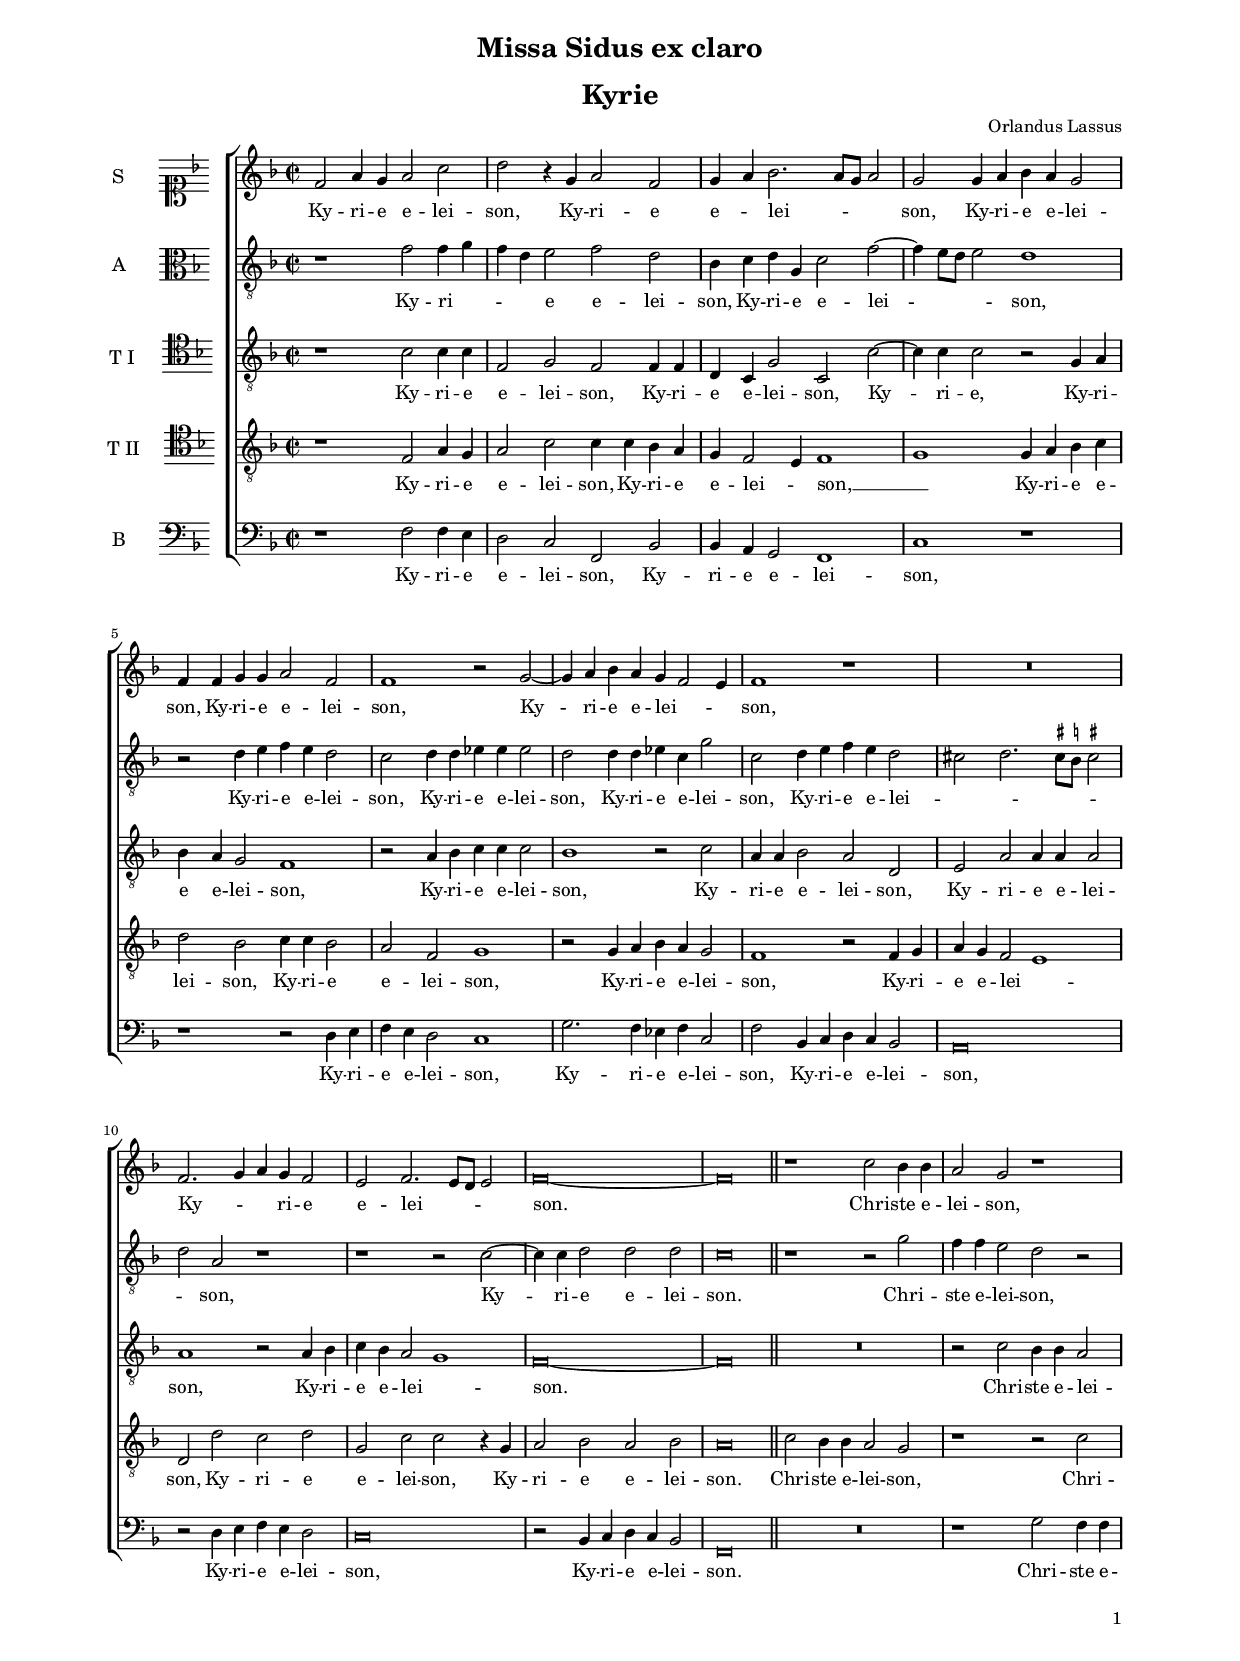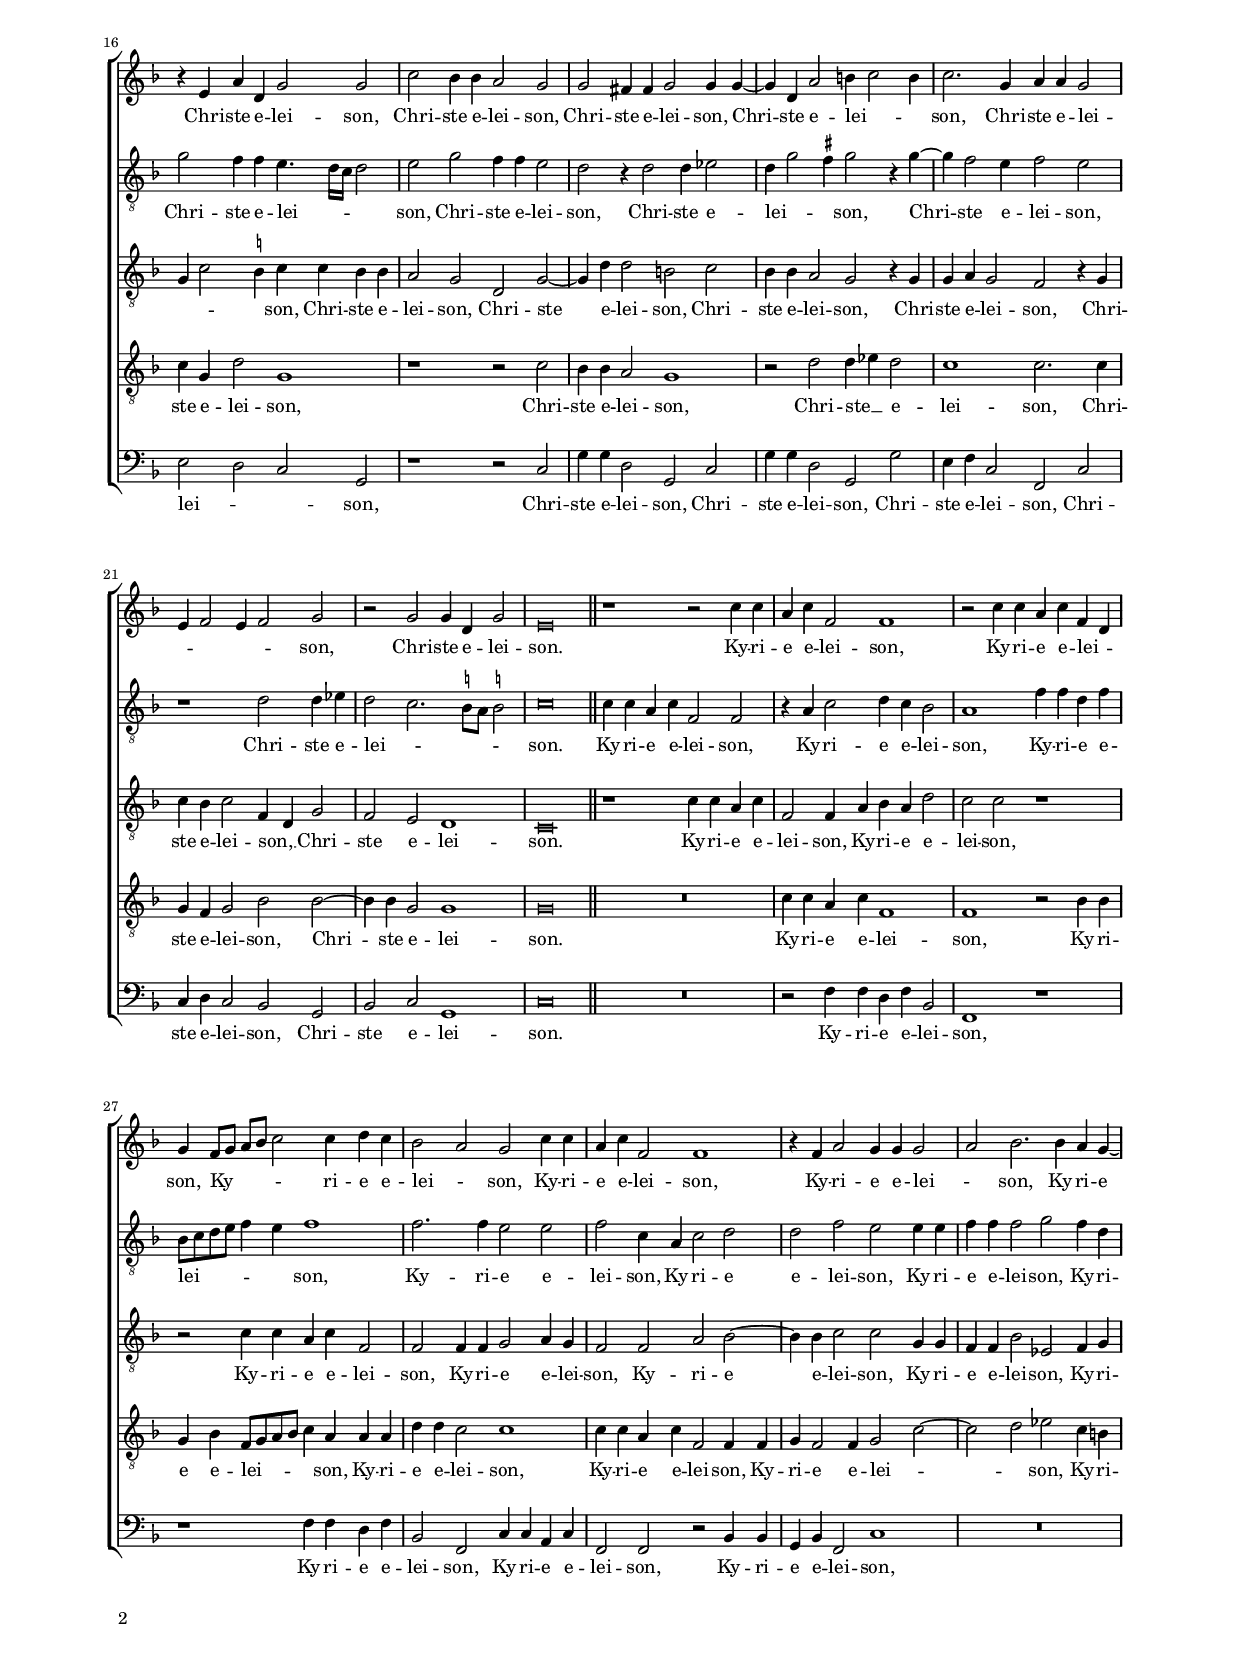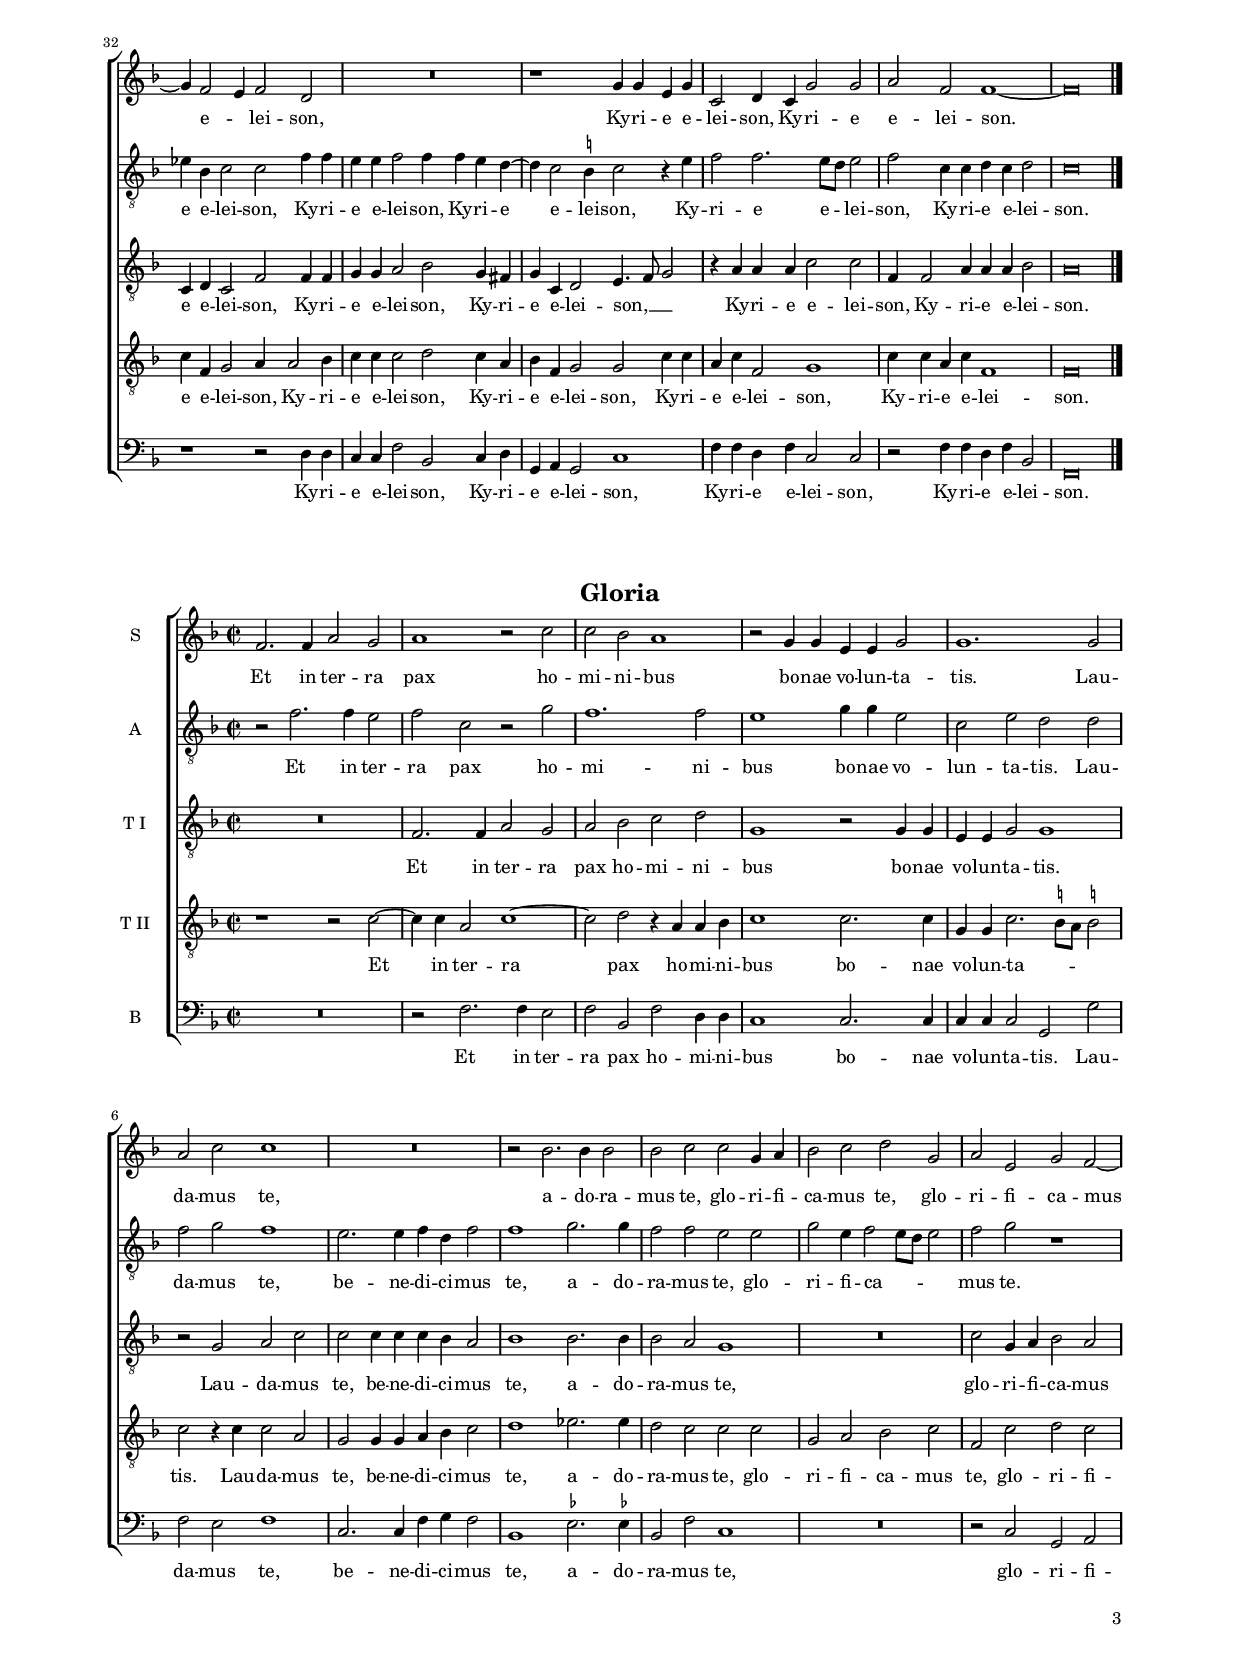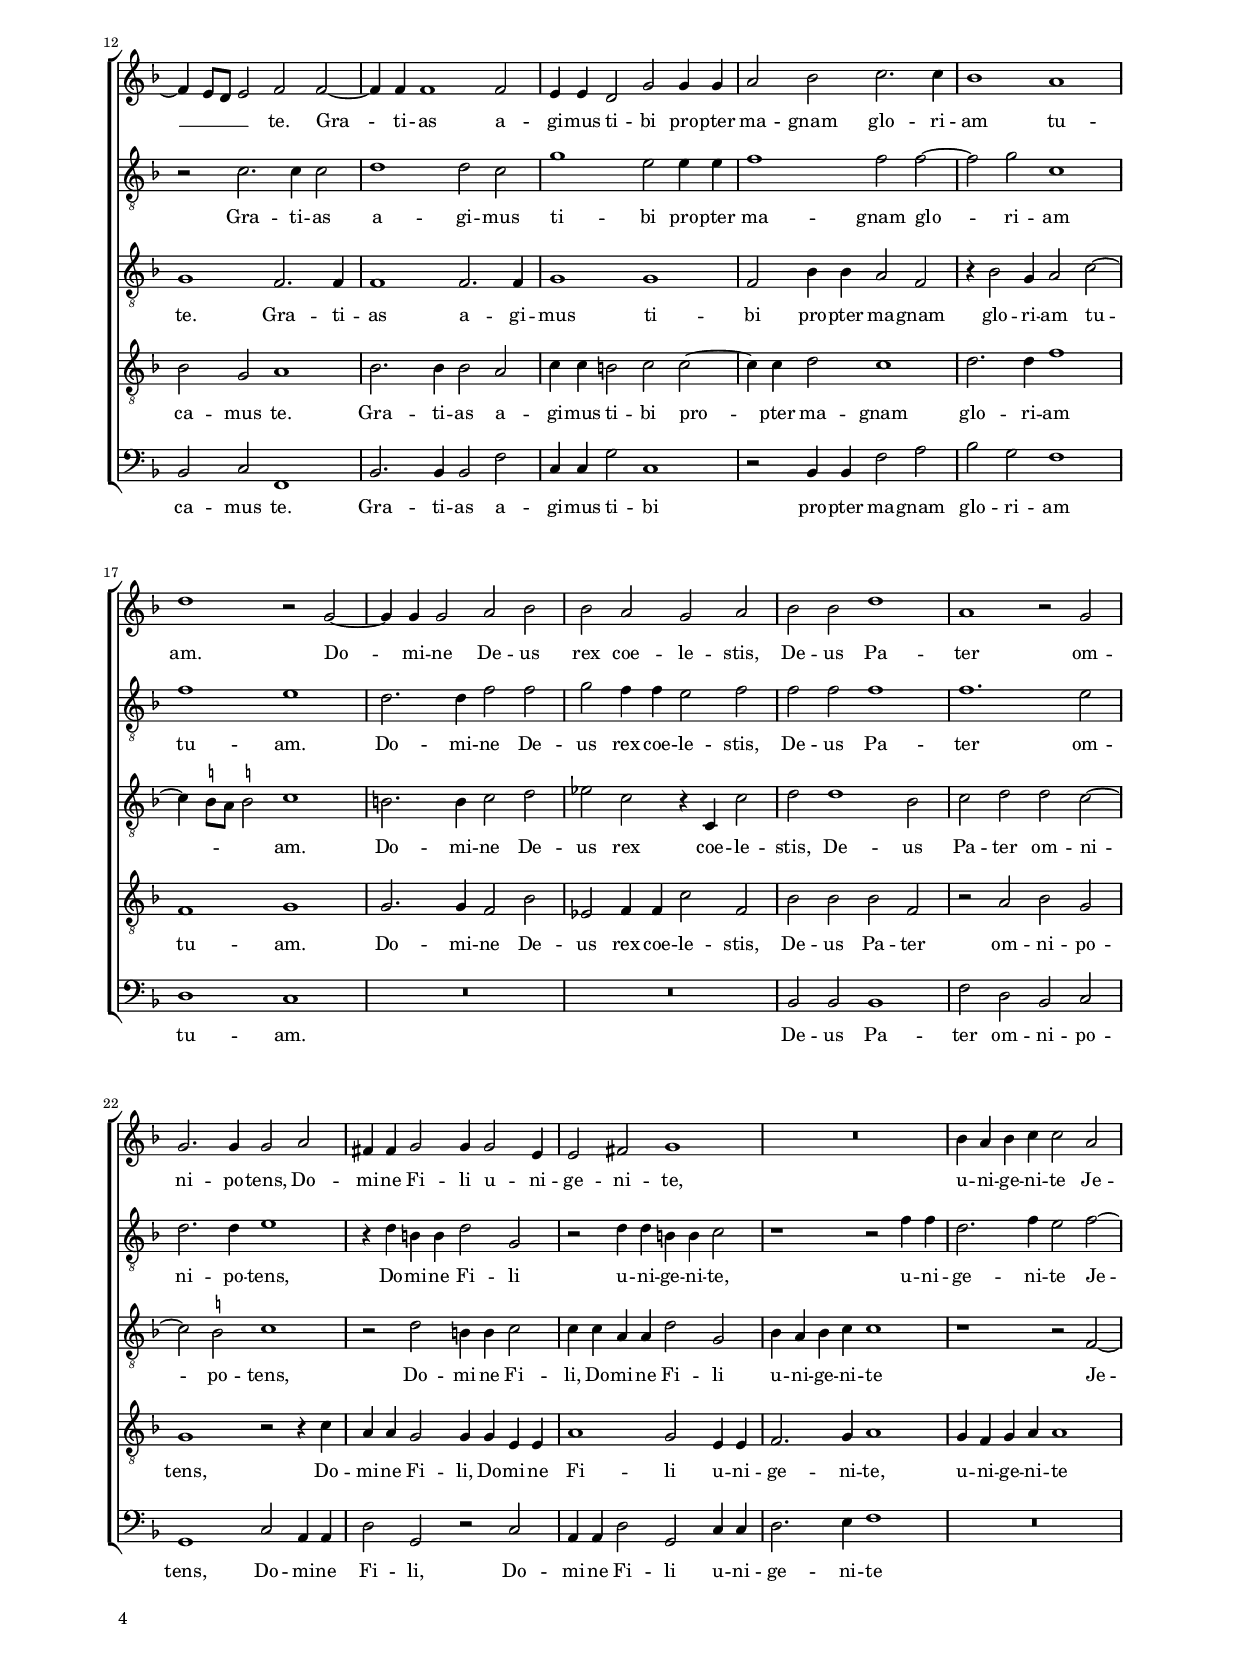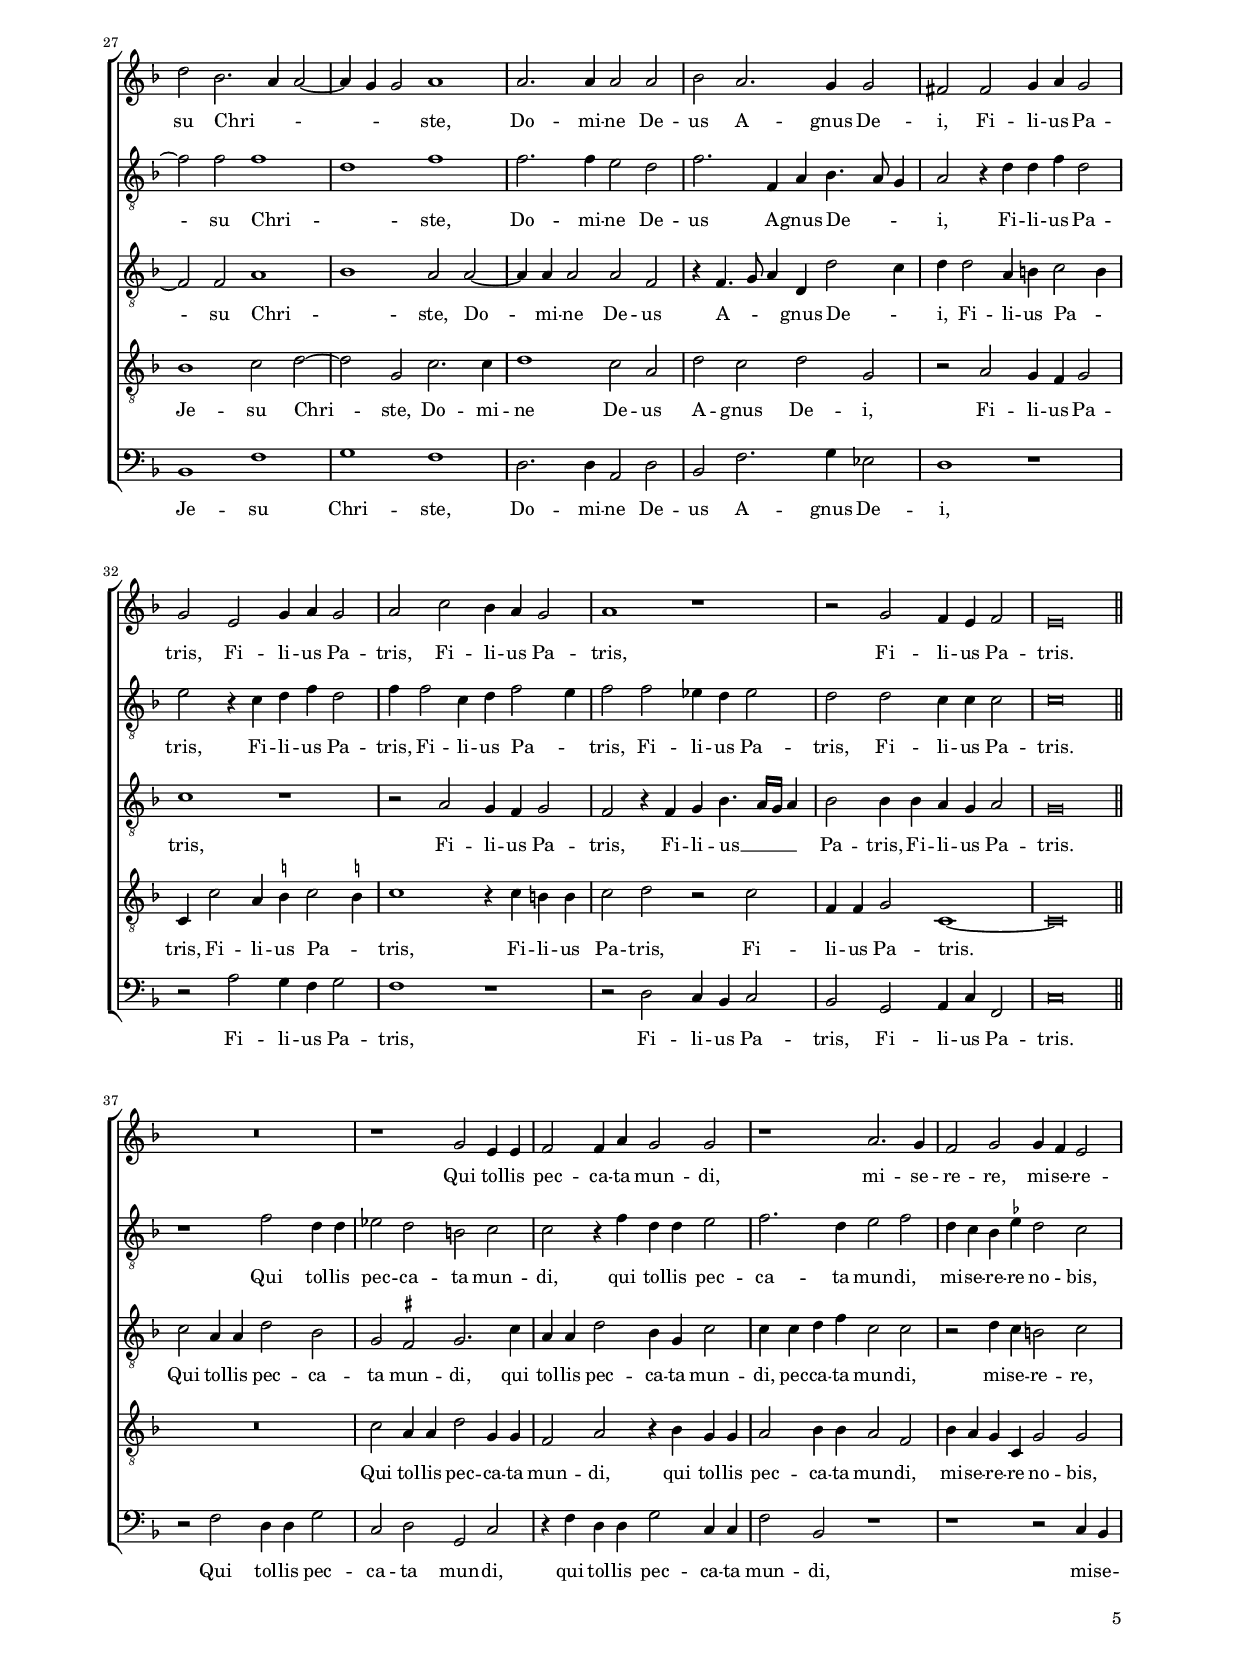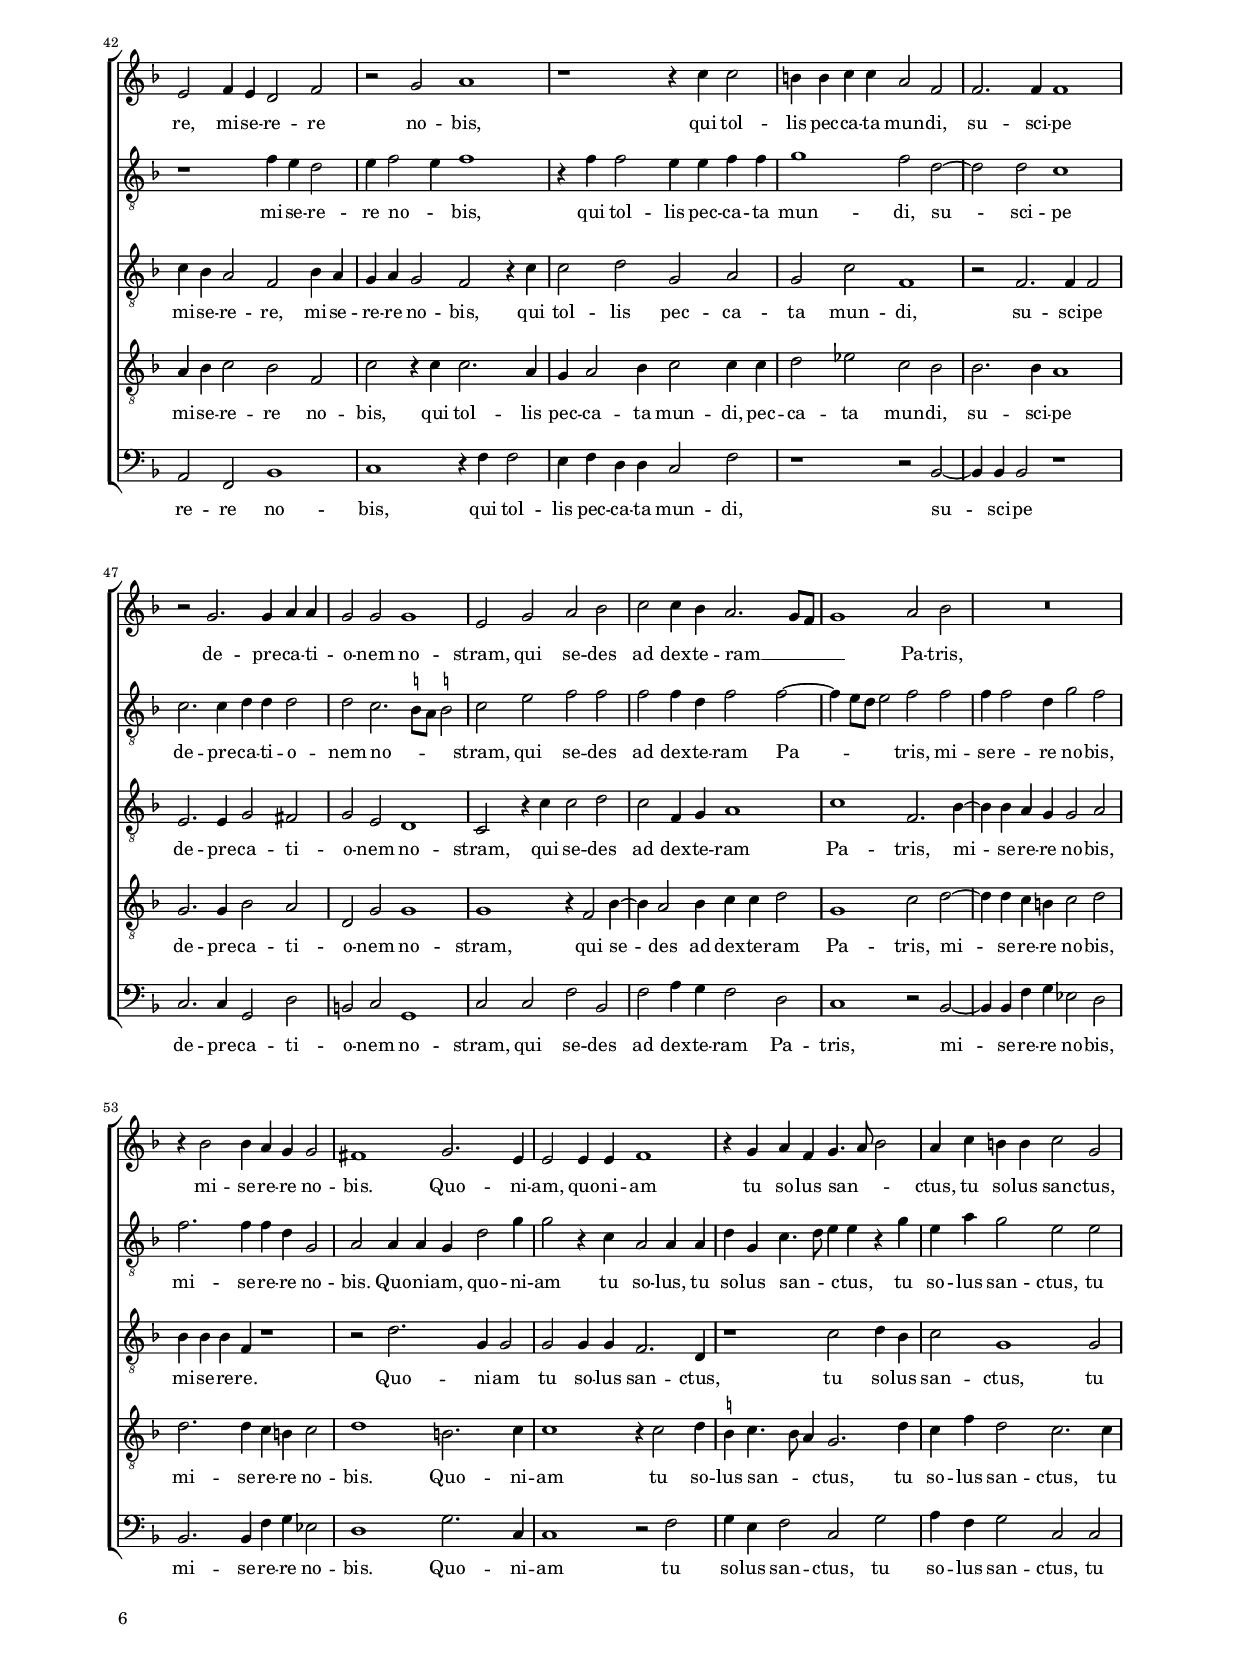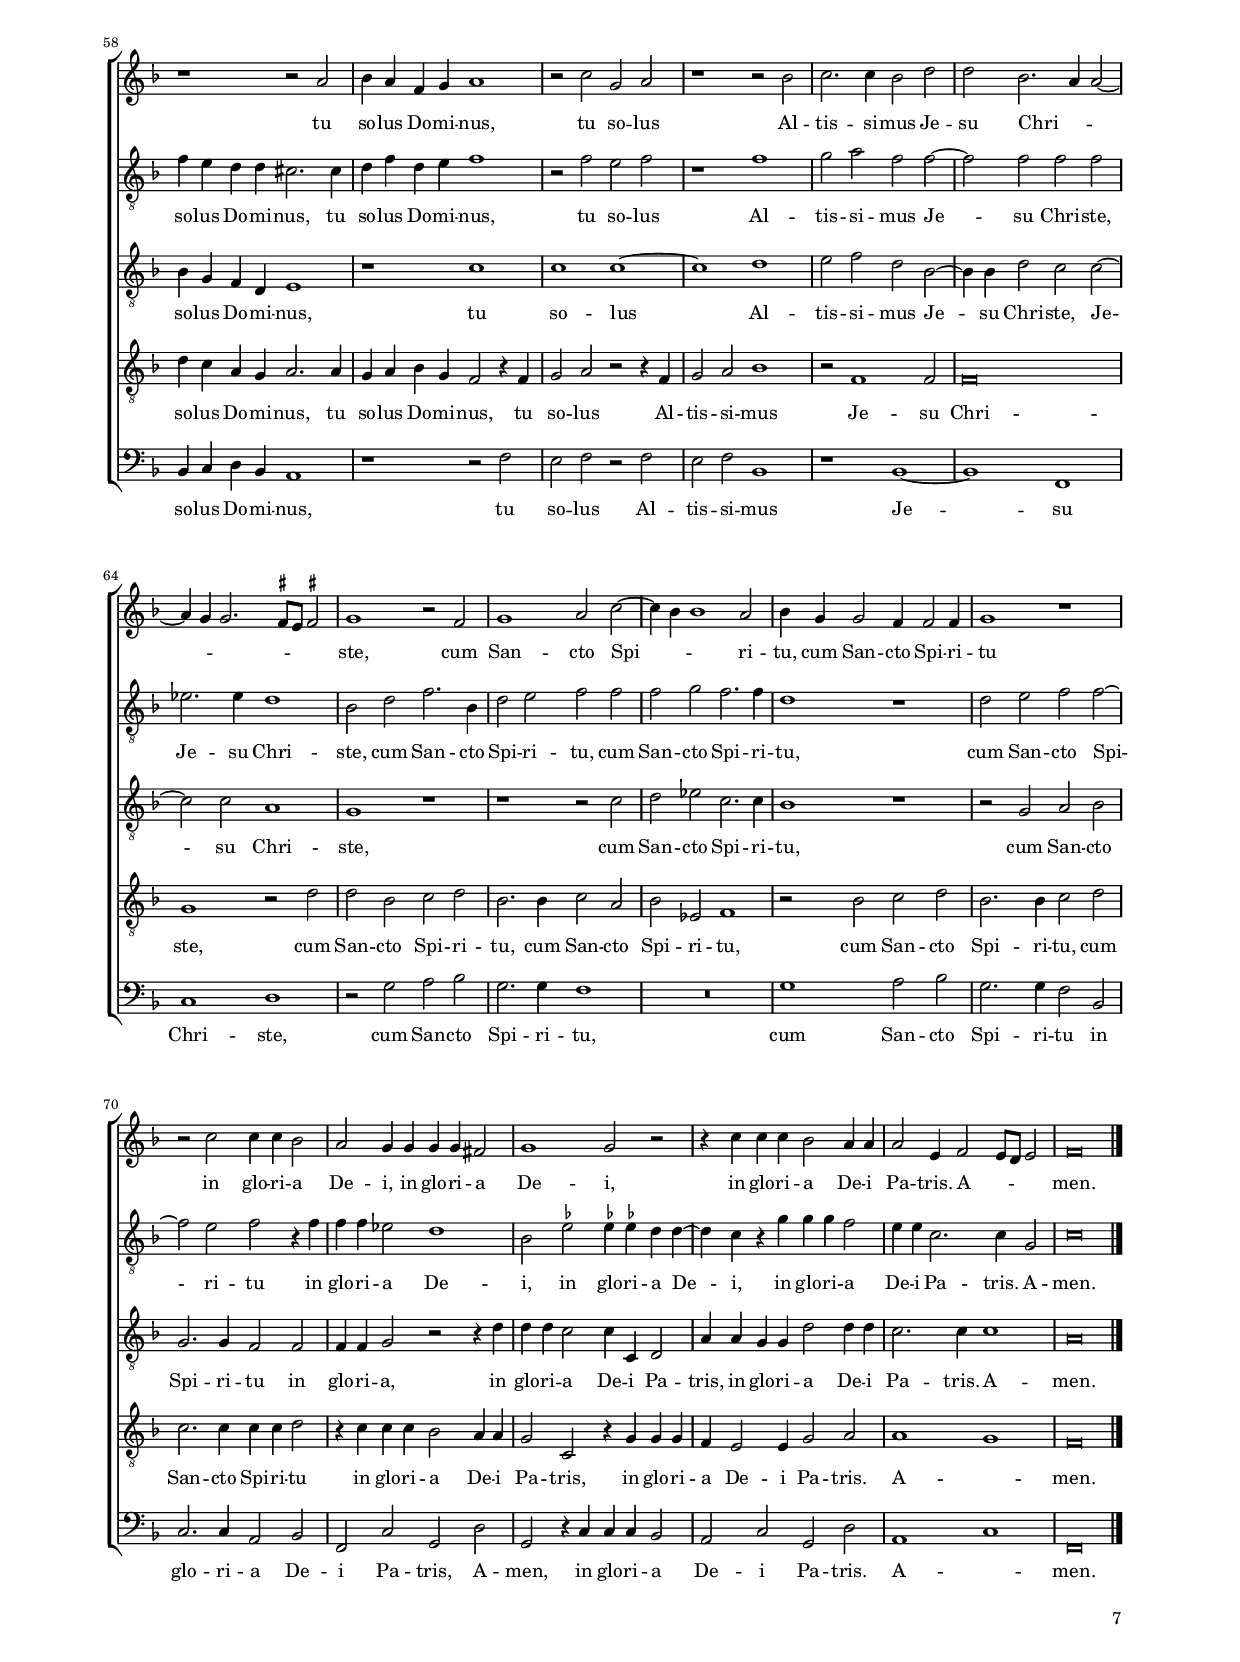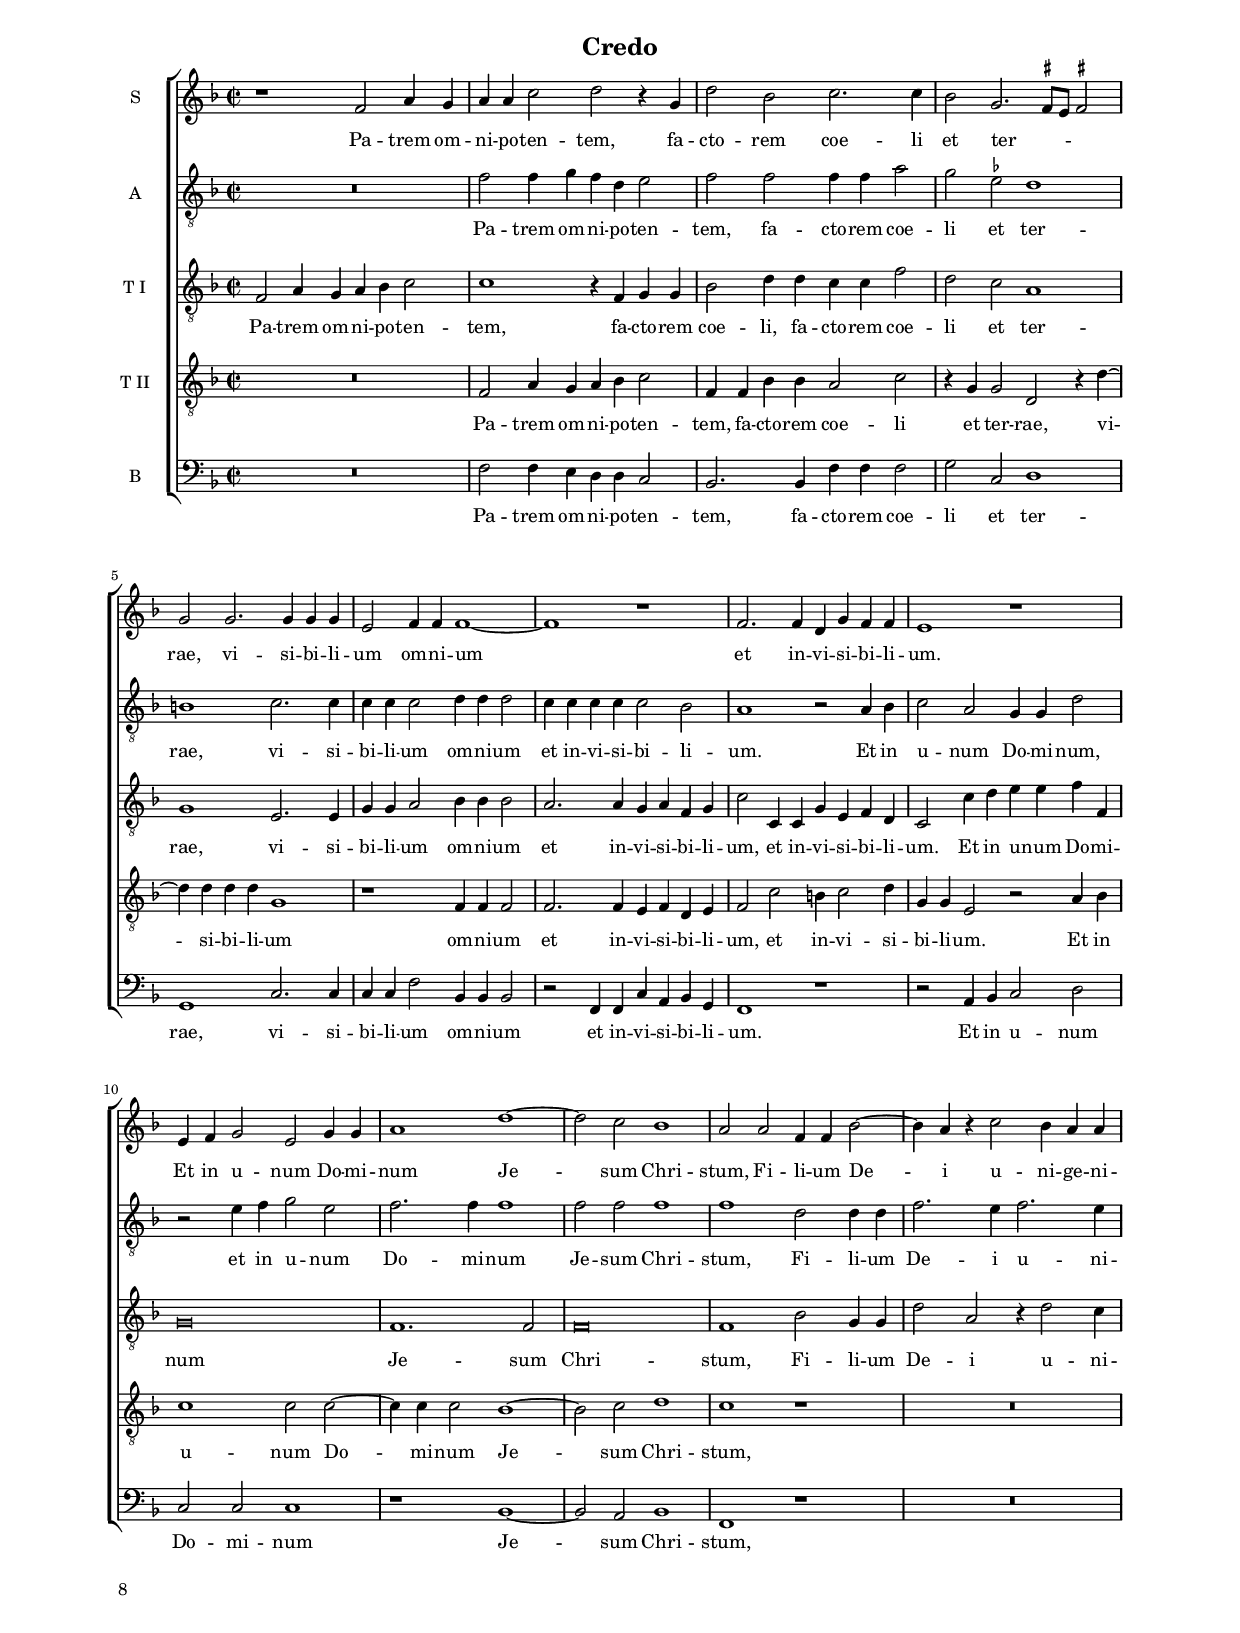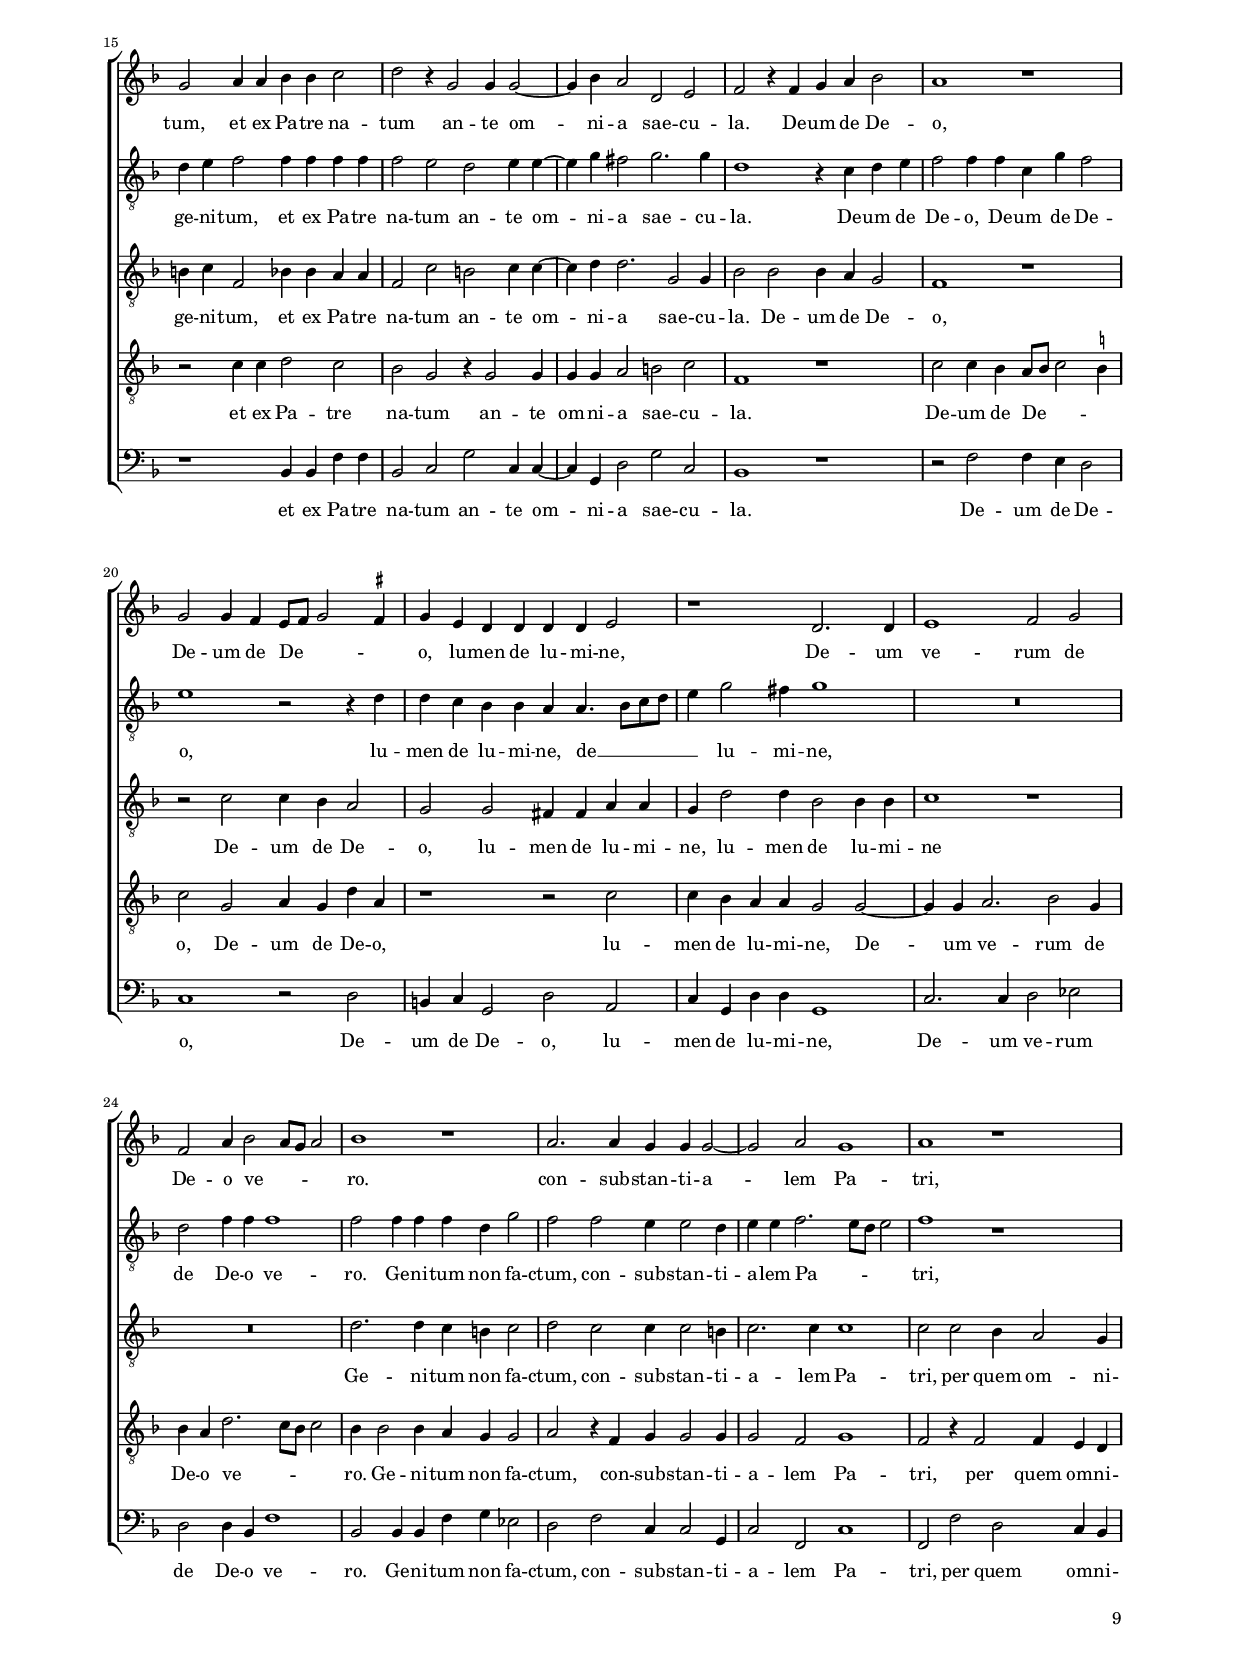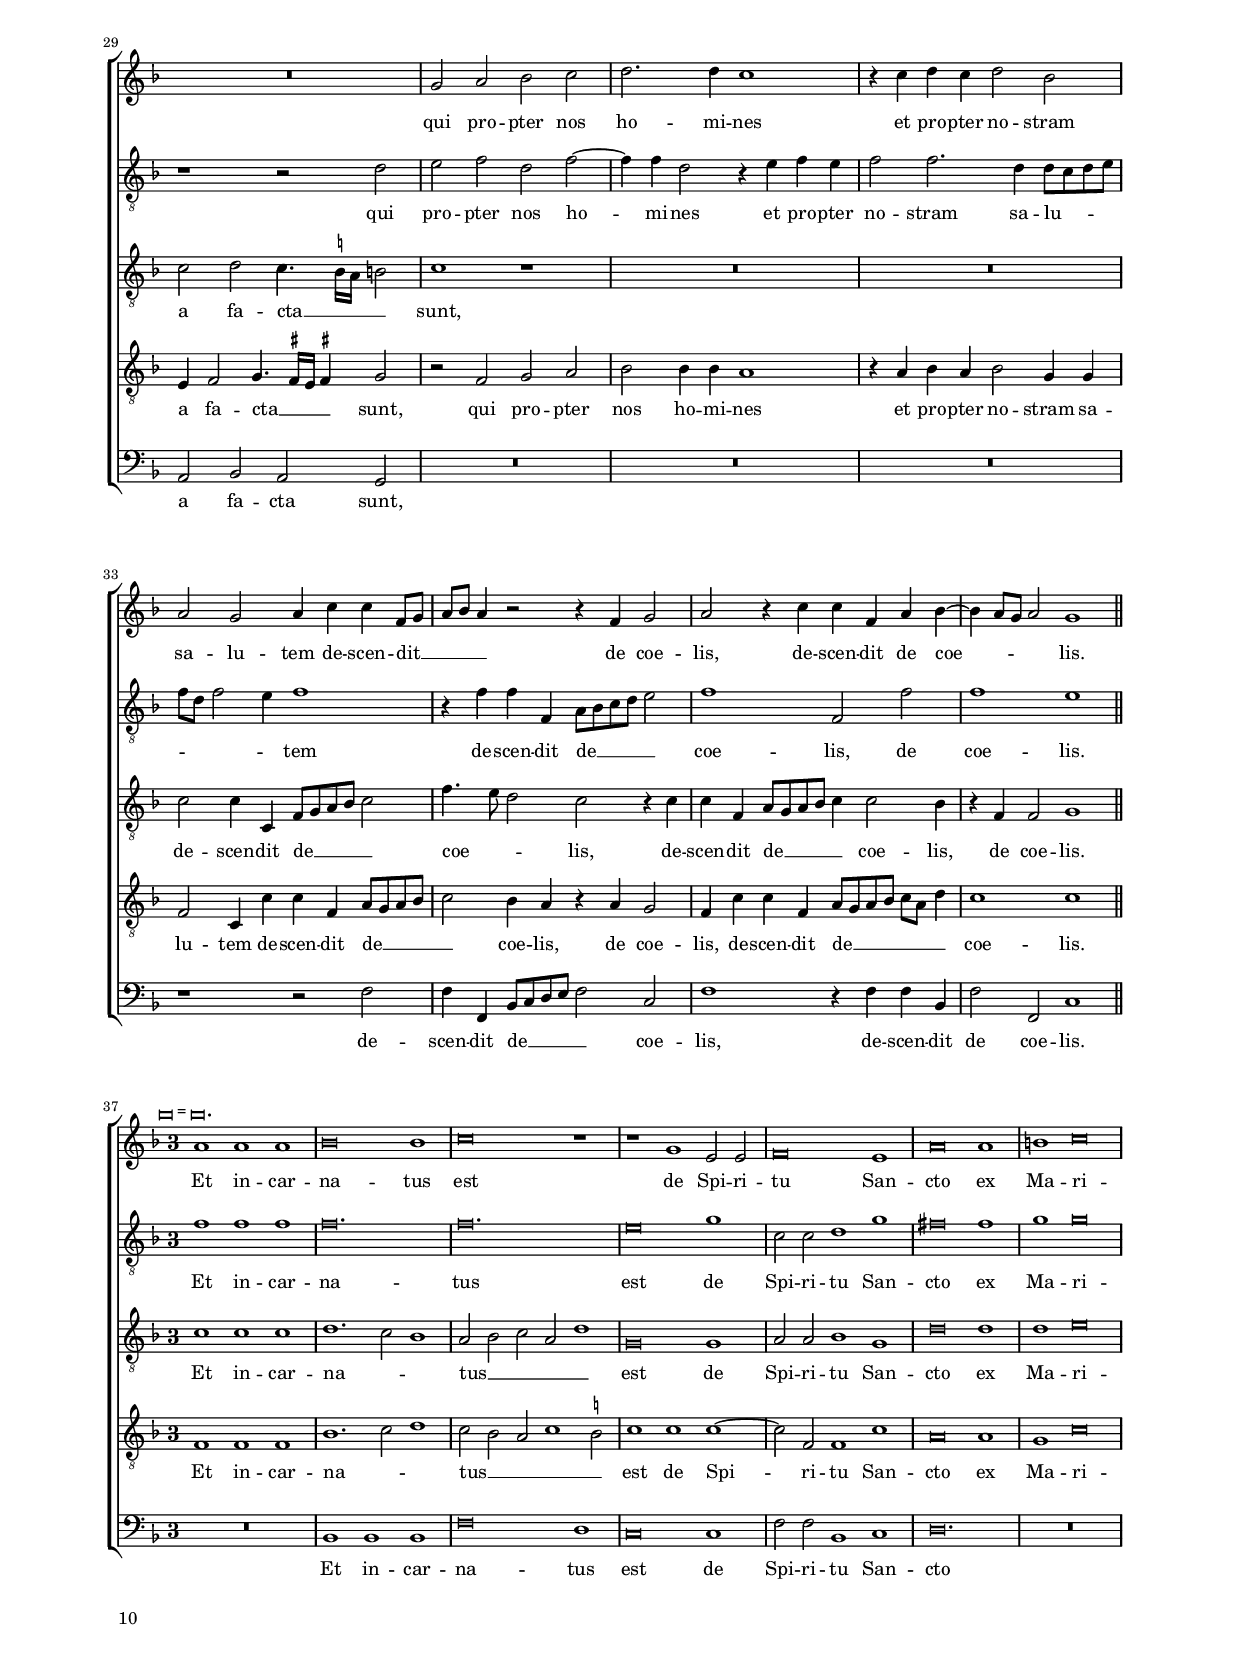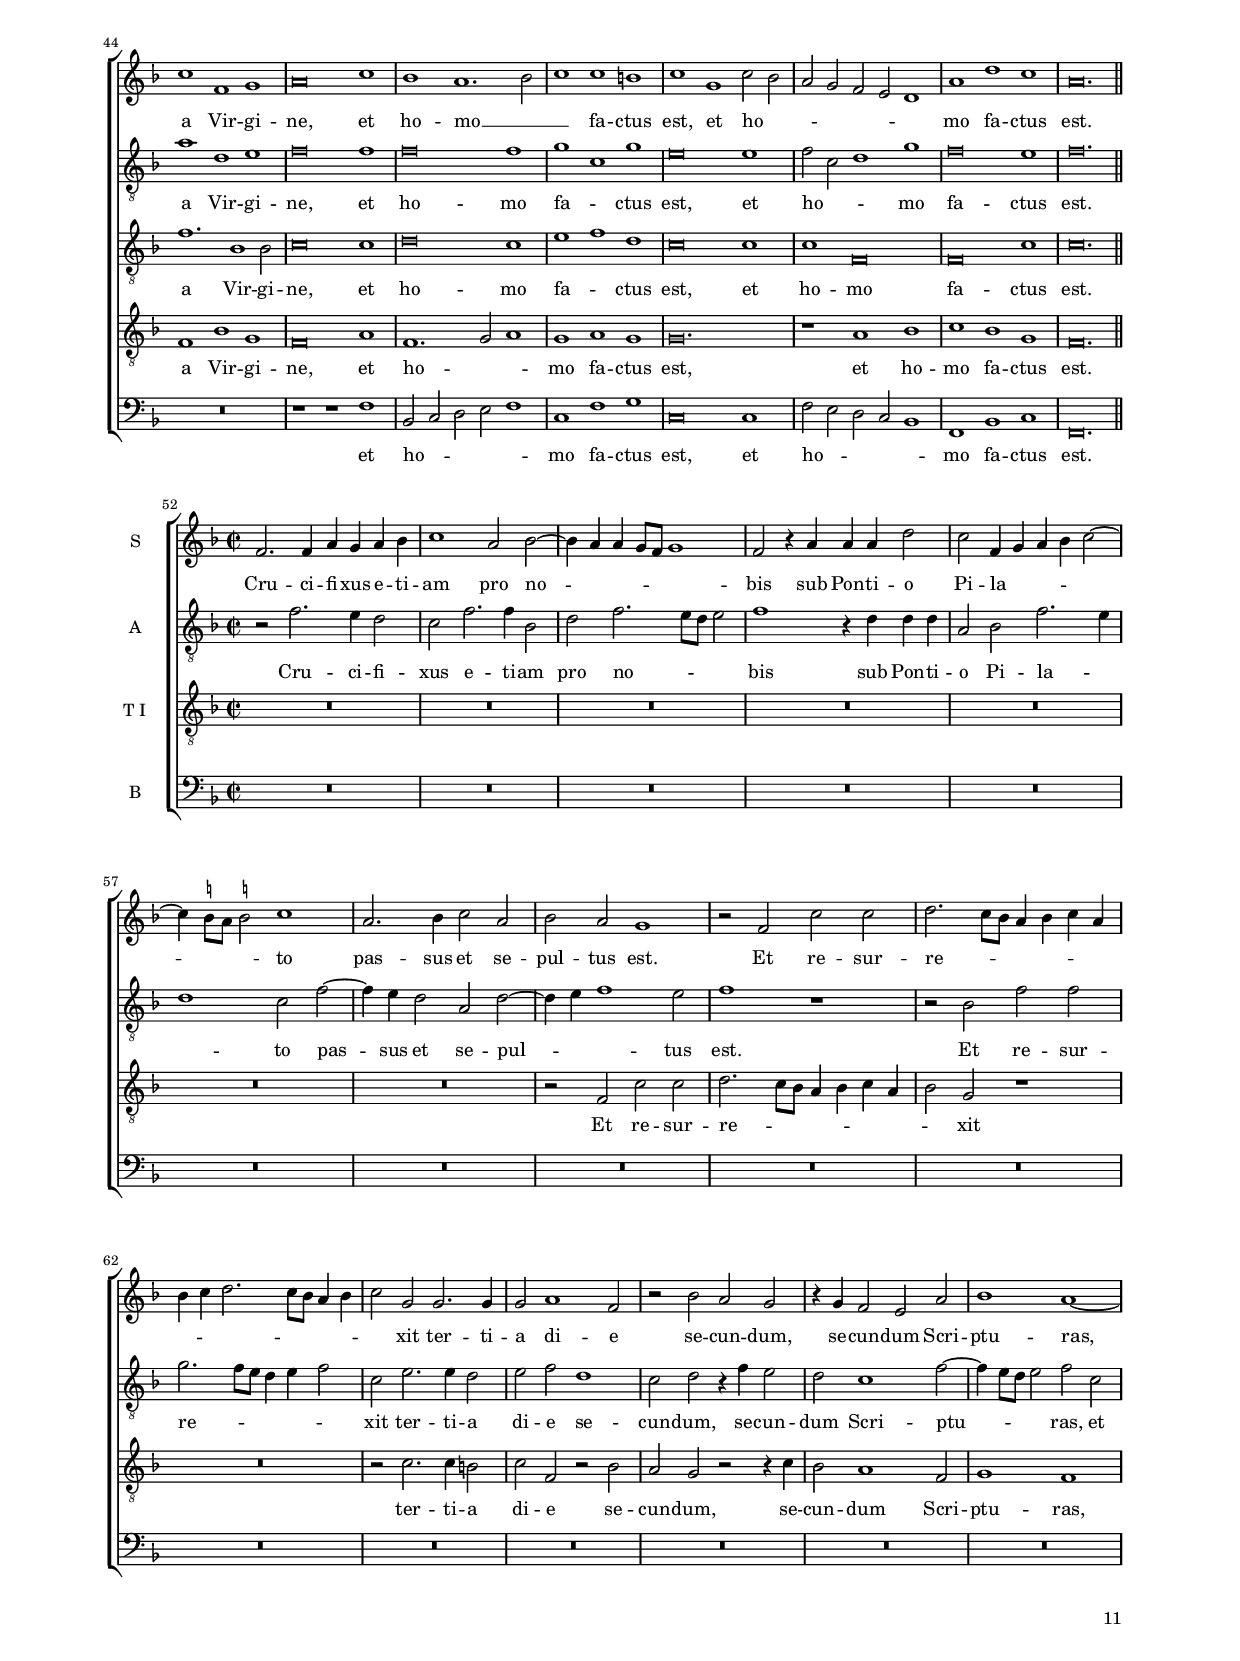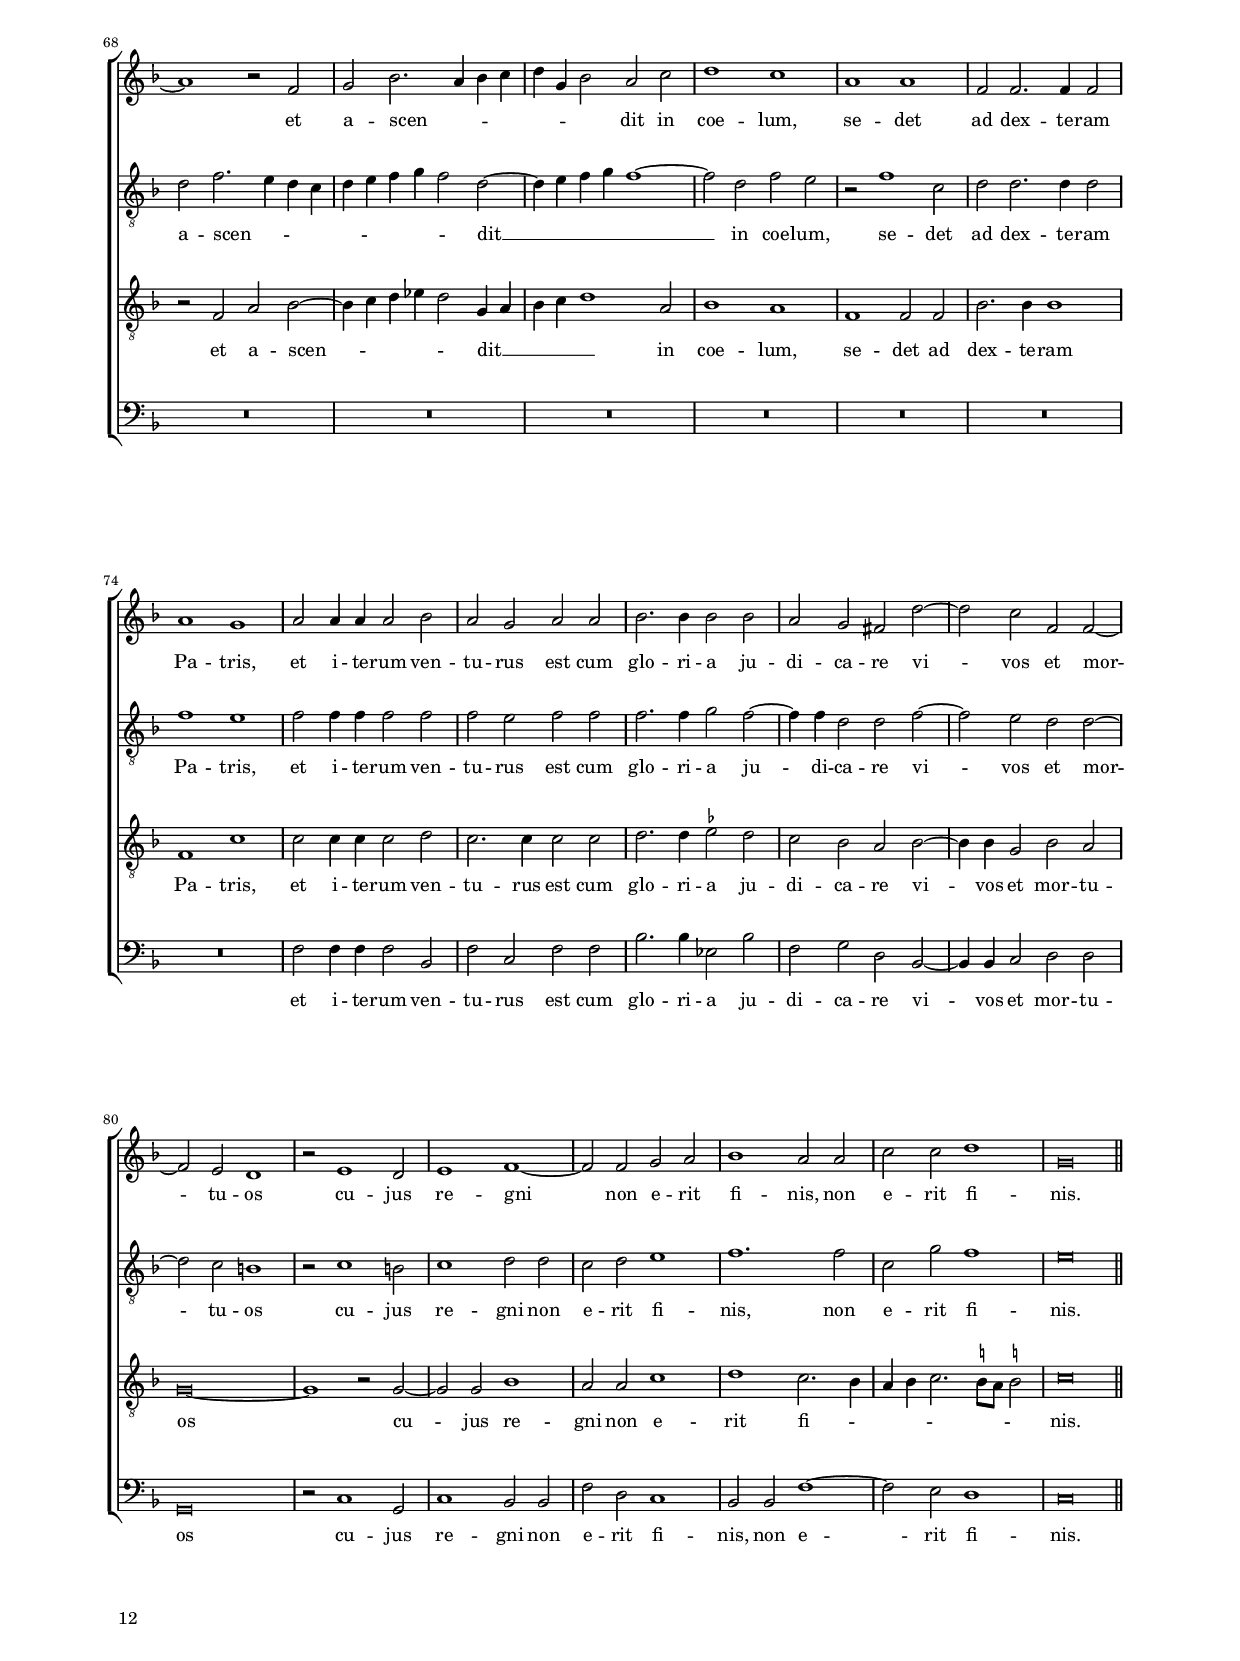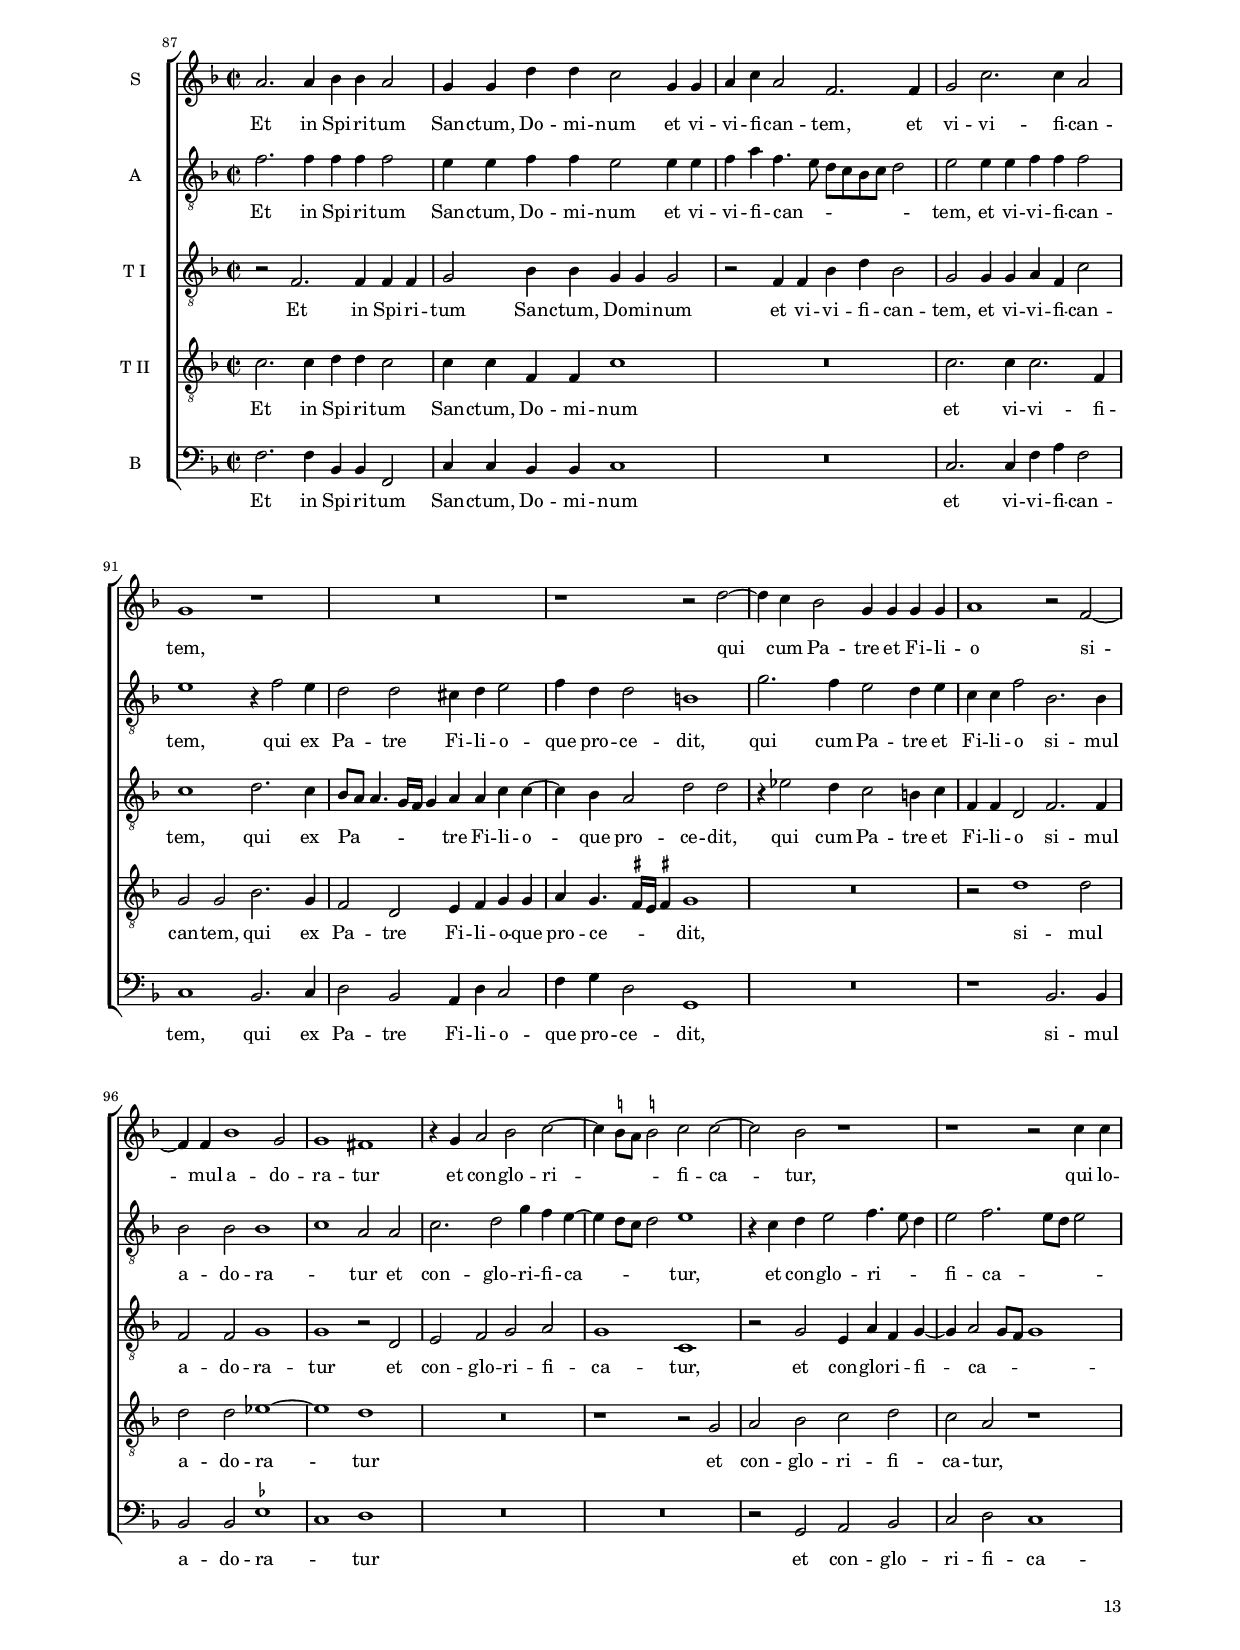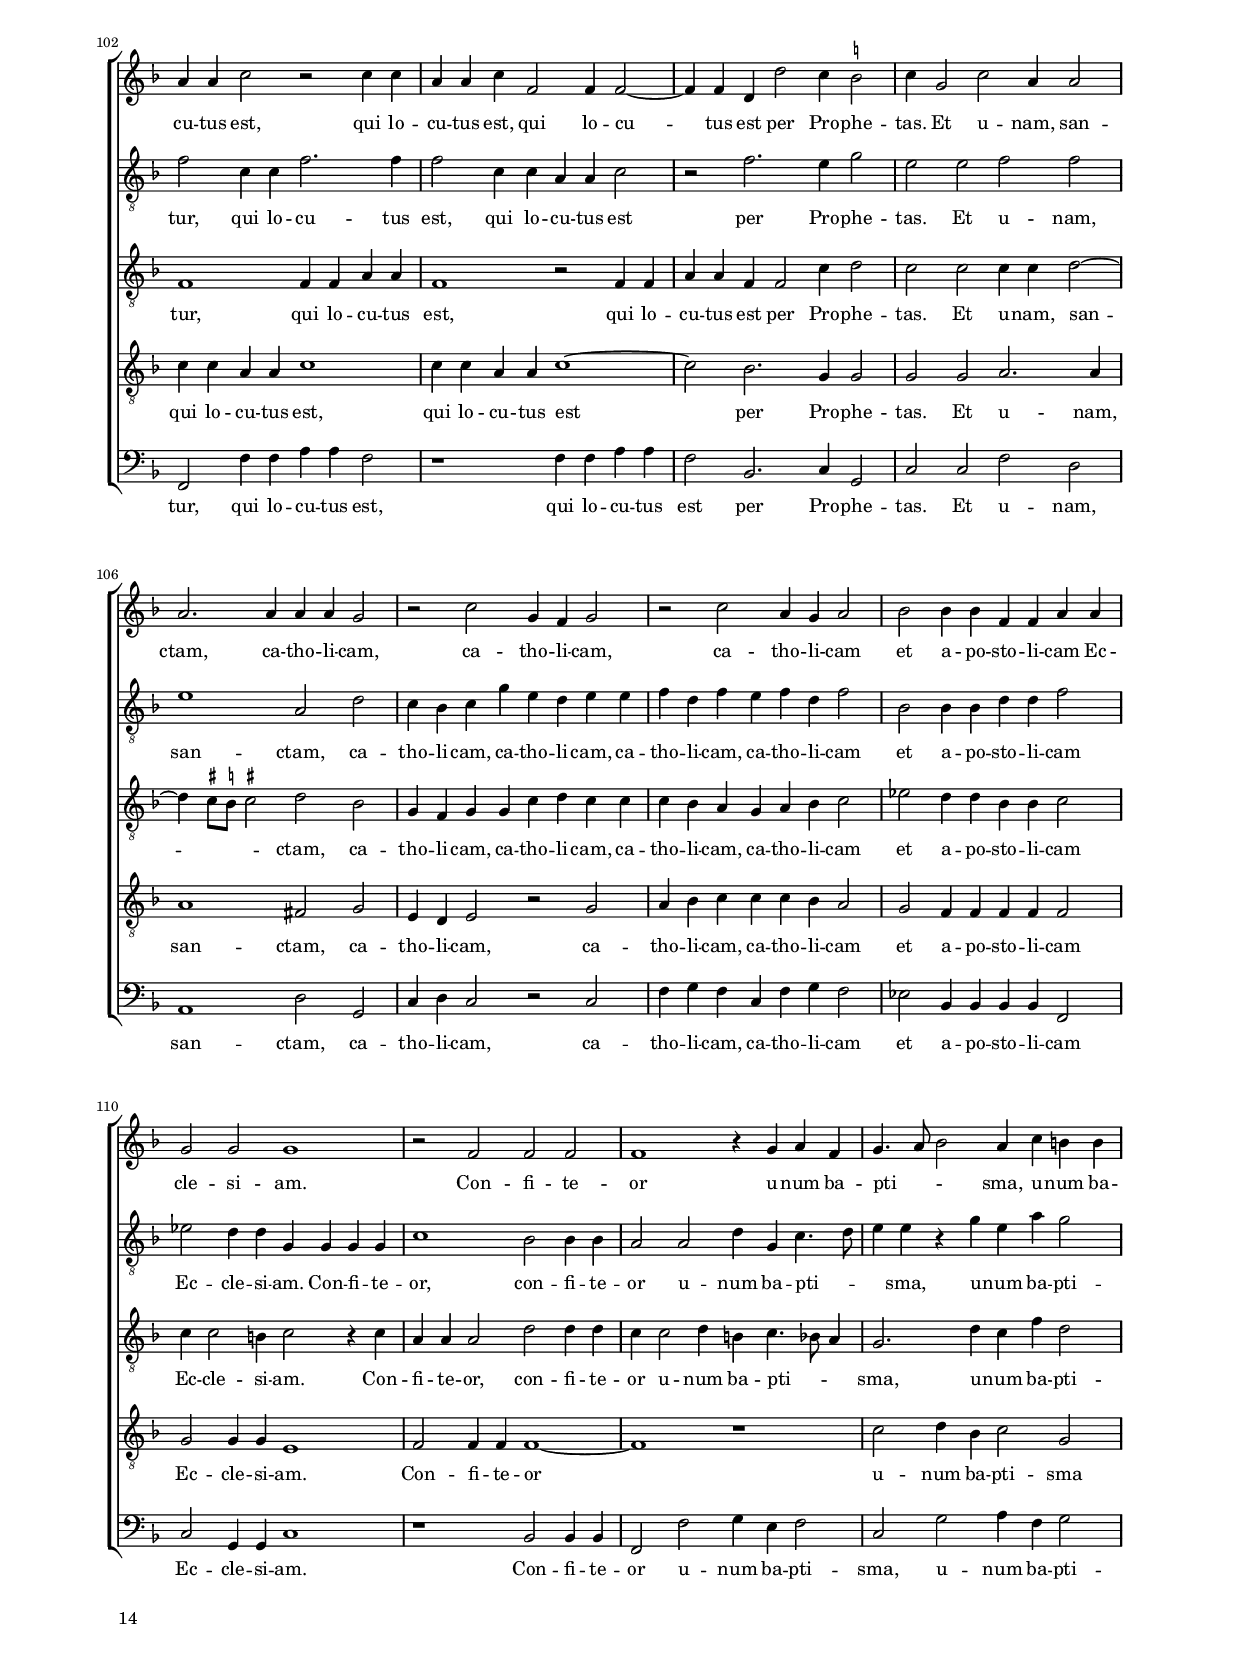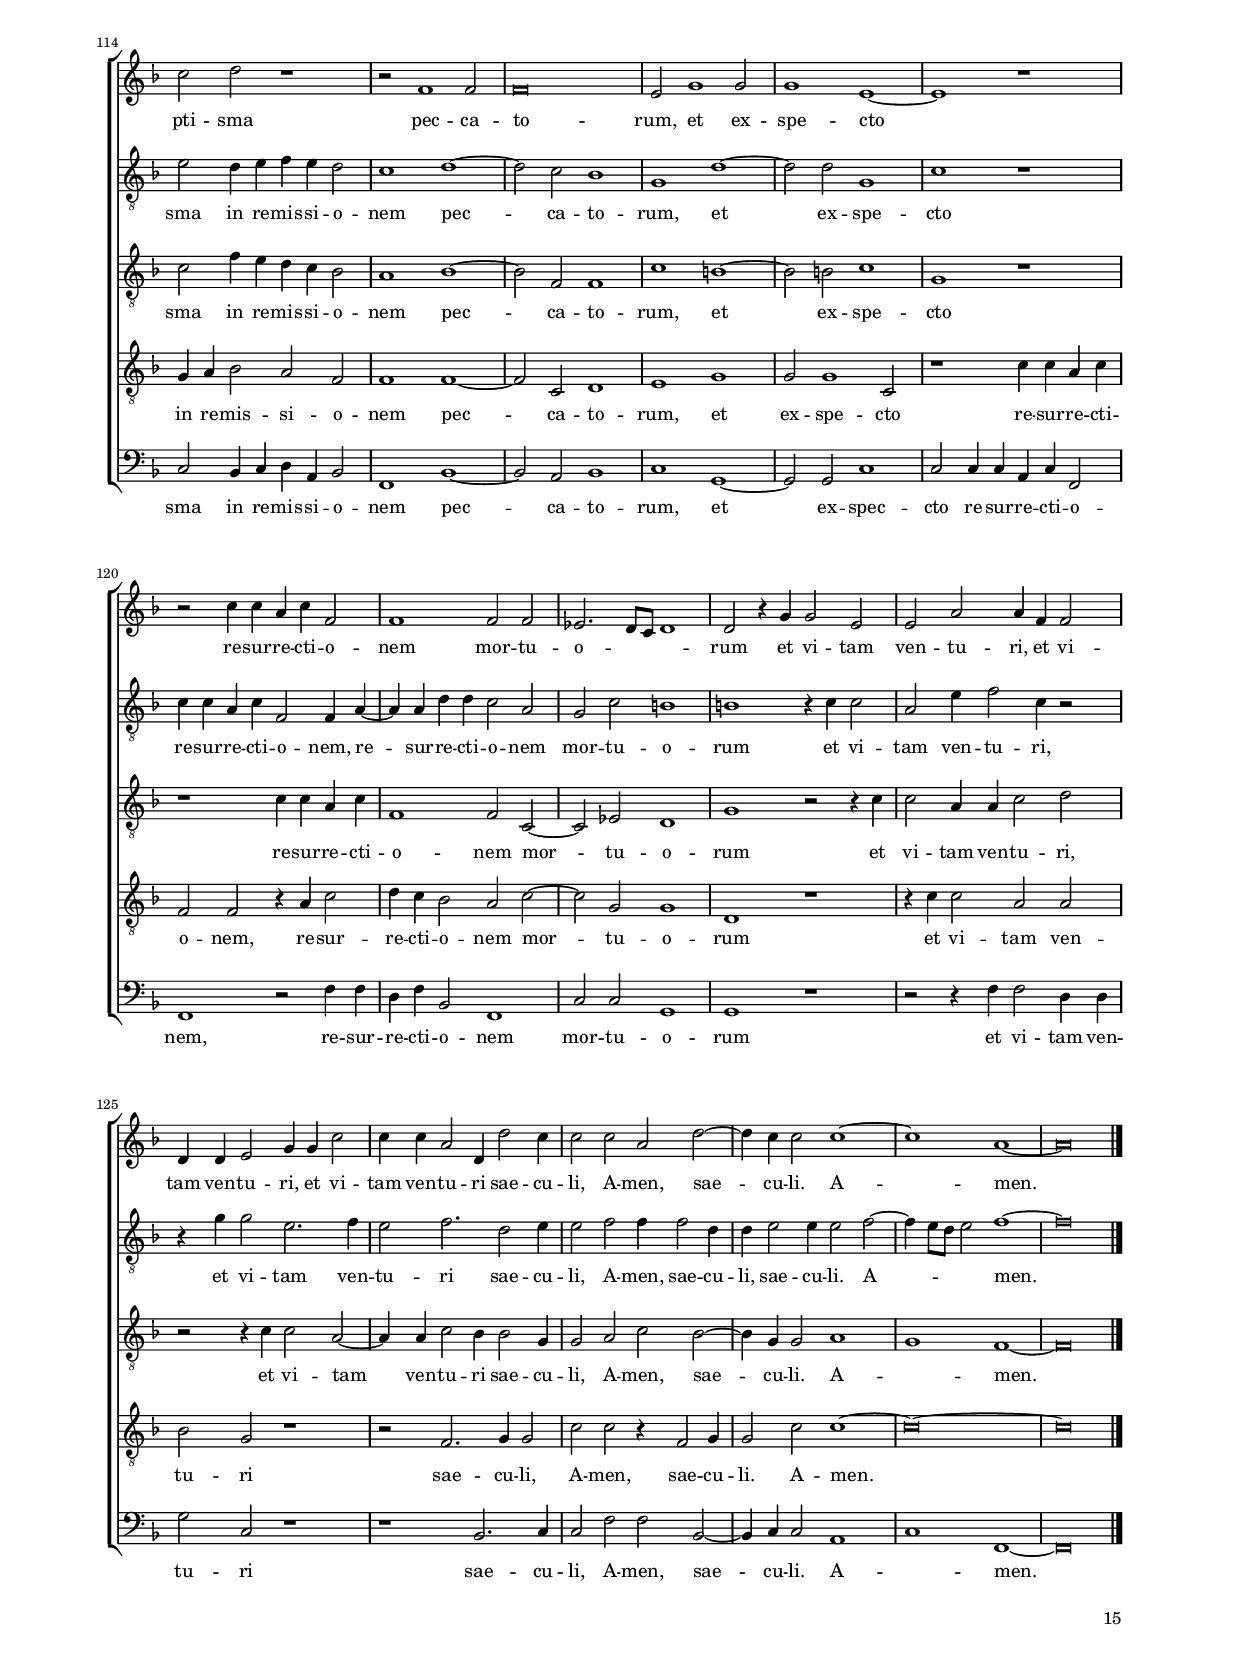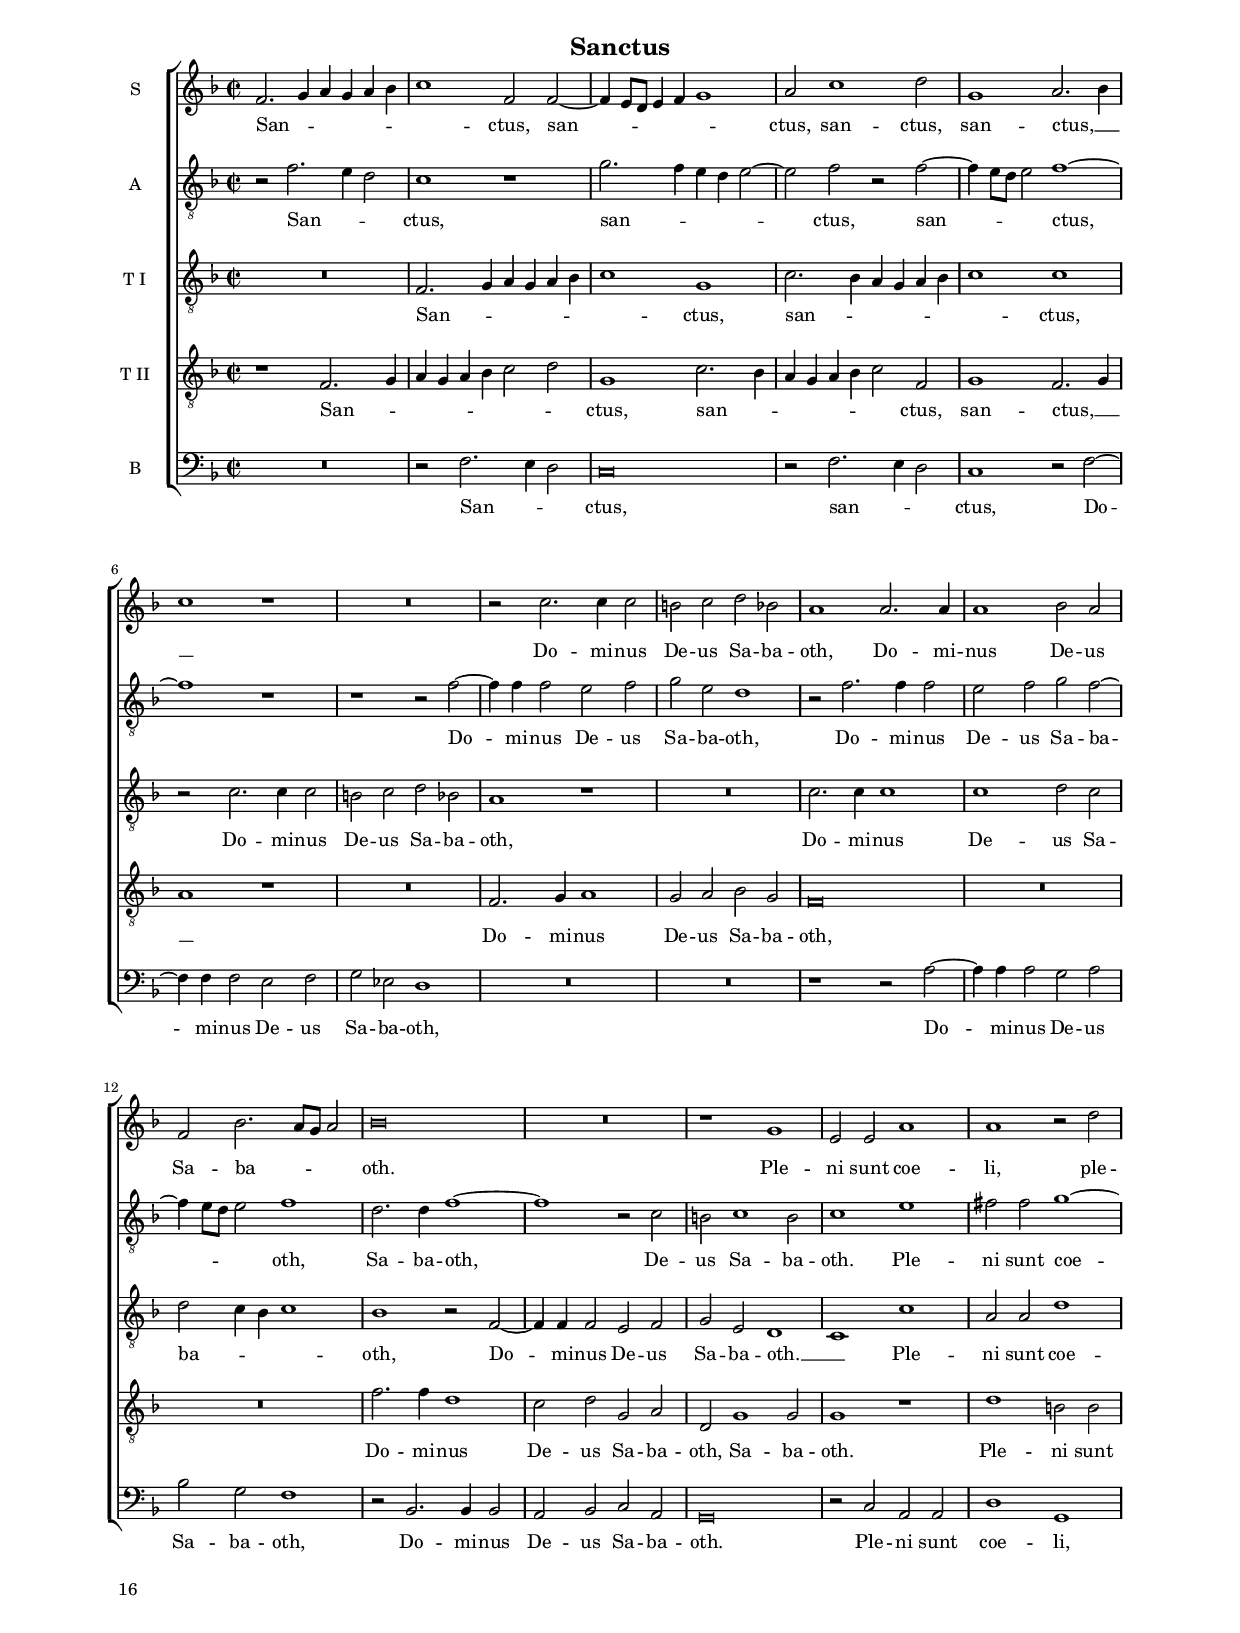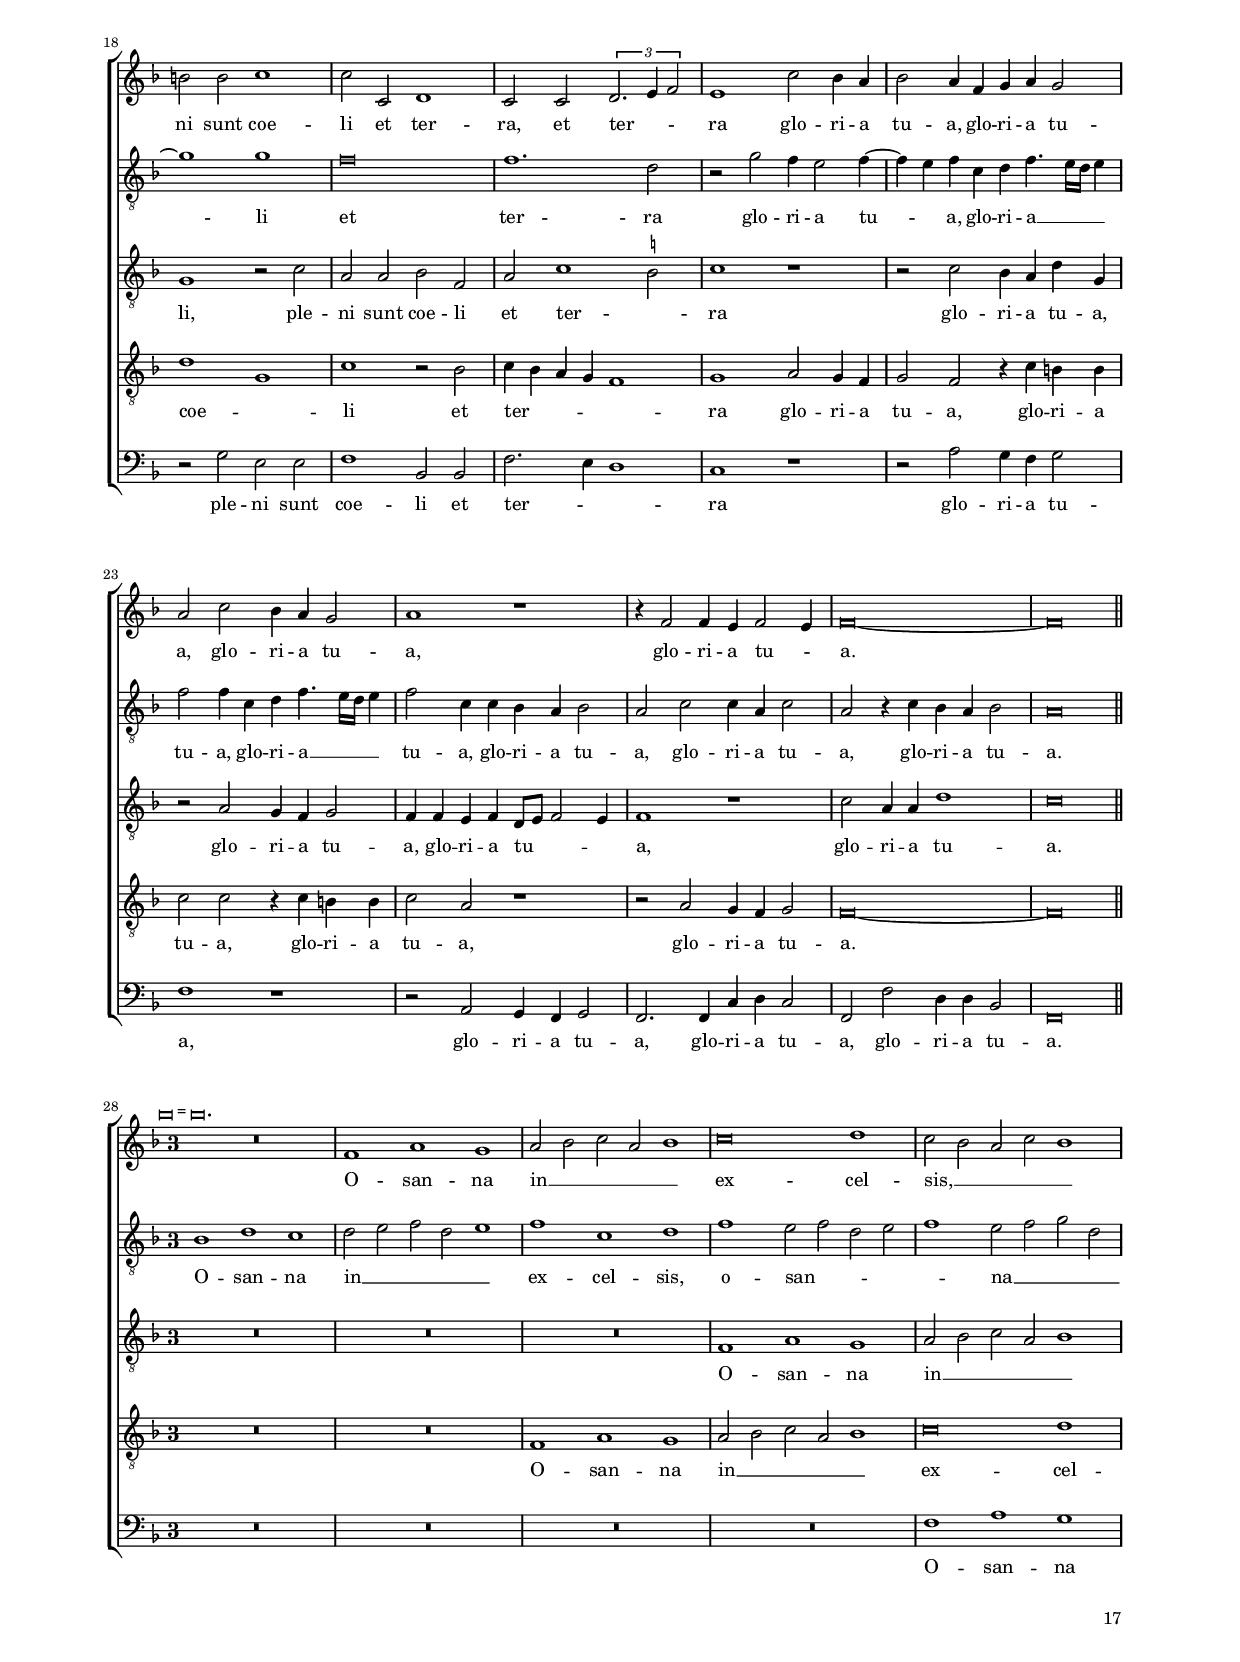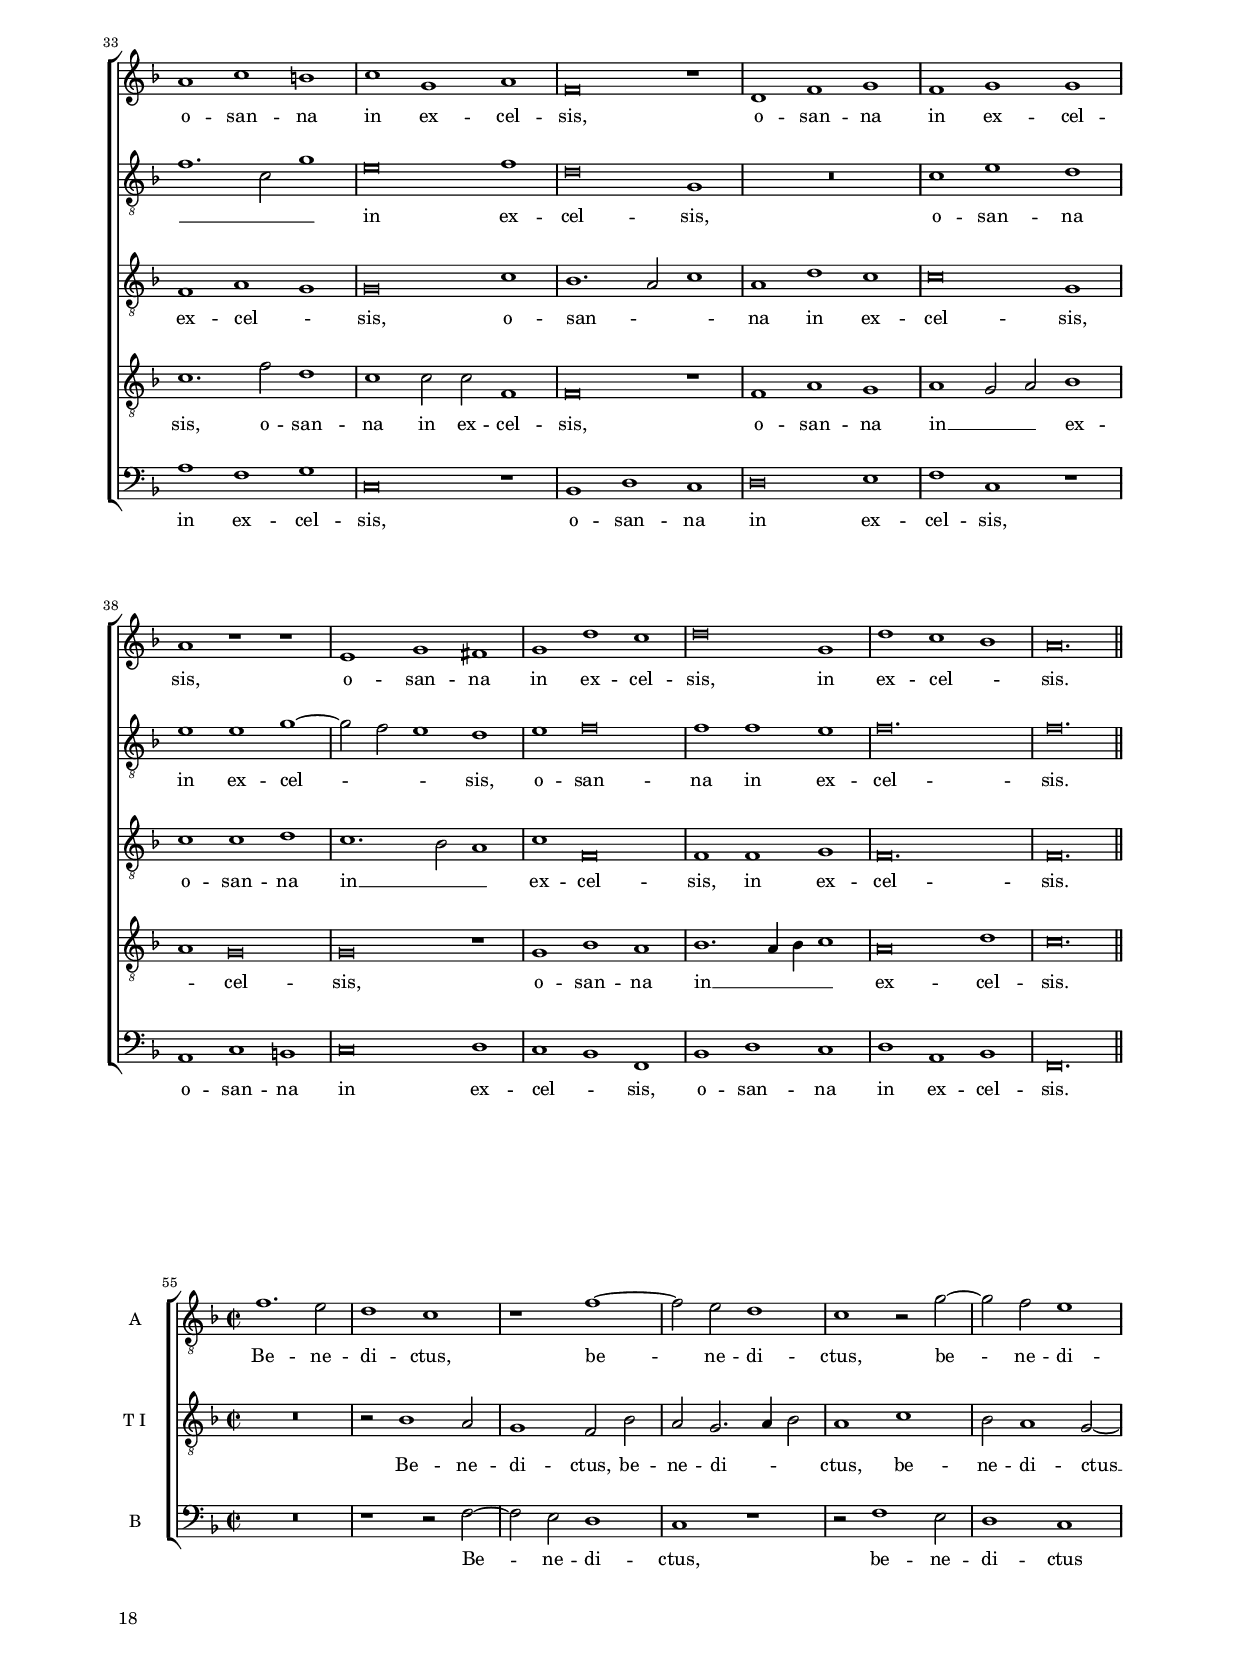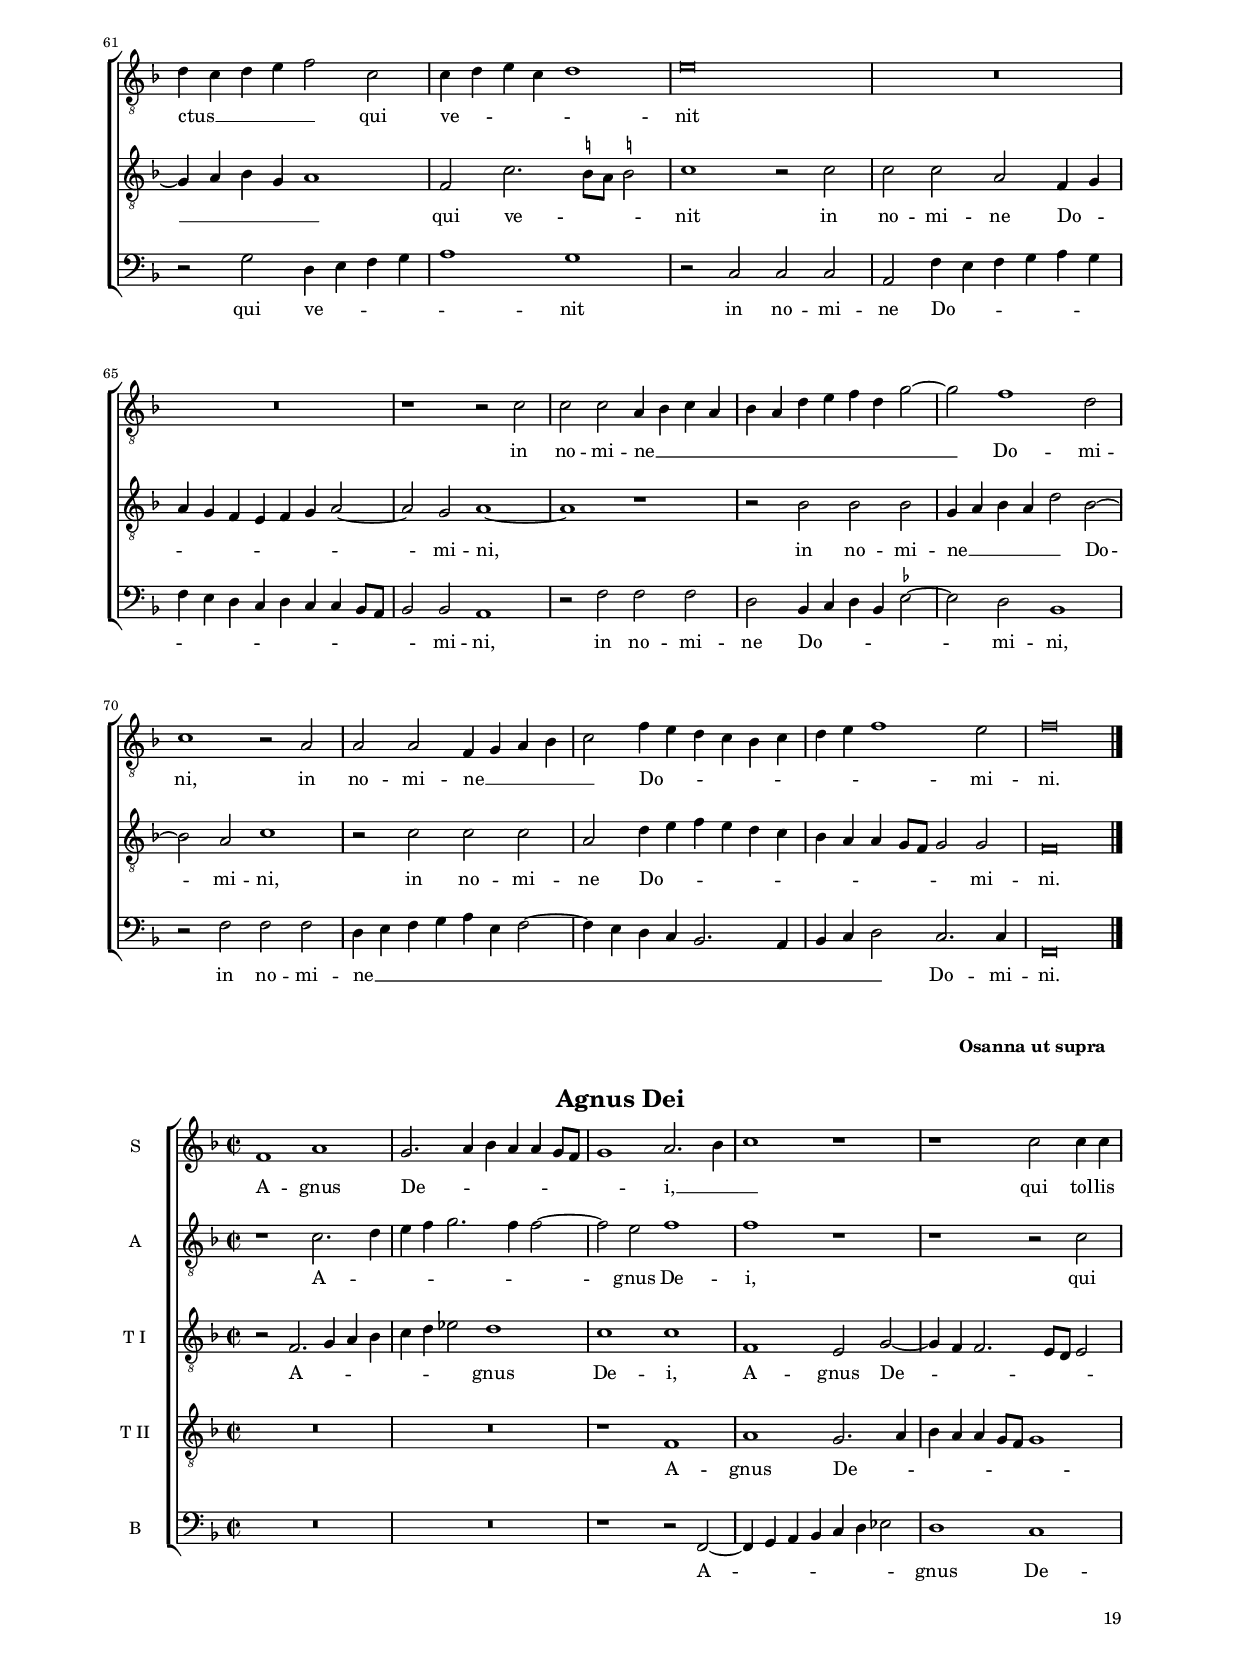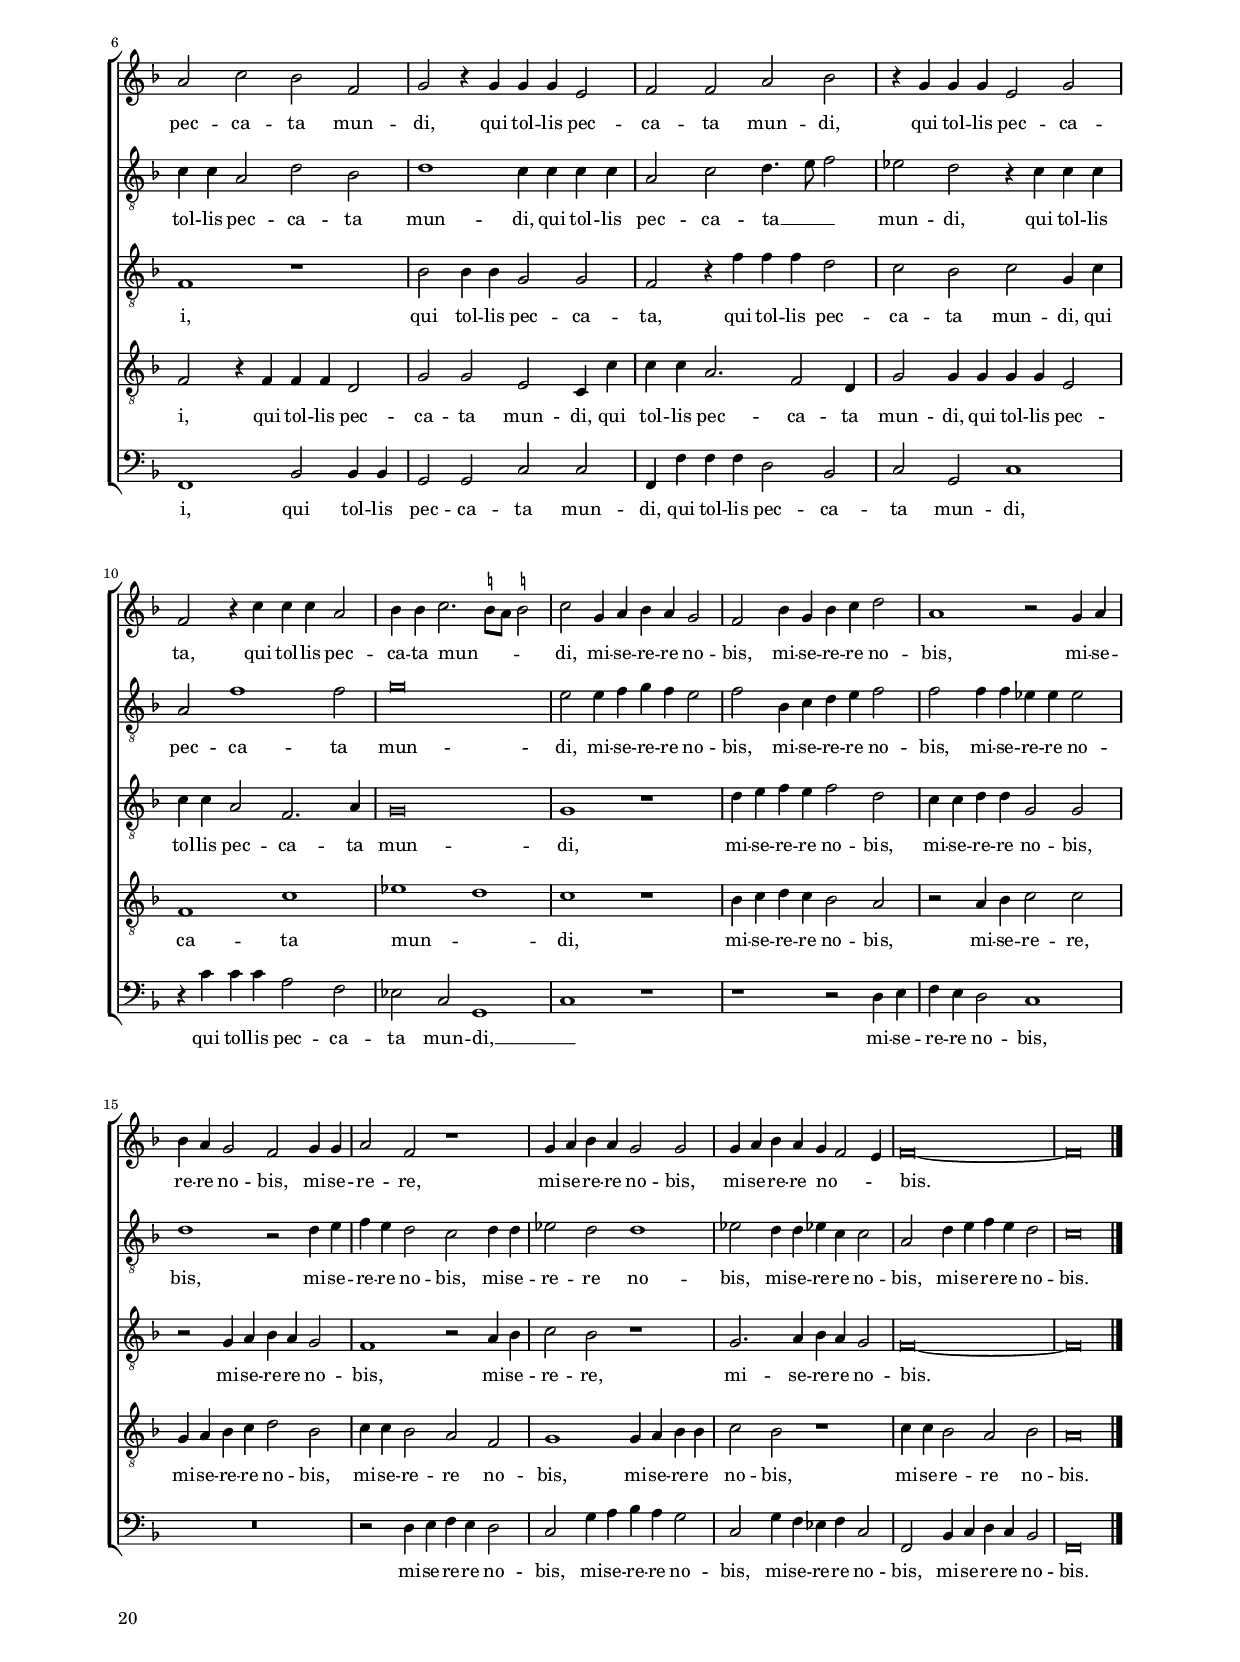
\version "2.18.2"
\language deutsch
#(set-global-staff-size 15)
% #(set-default-paper-size "letter")
#(ly:set-option 'point-and-click #f)

\header
{
  dedication=\markup { \fontsize #4 \bold "Missa Sidus ex claro" }
  title=  \markup { \vspace #2 "Kyrie" }
  composer="Orlandus Lassus"
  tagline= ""
}

\paper
	{
	top-margin = 1.7 \cm
	bottom-margin = 1 \cm
	left-margin = 2 \cm
	right-margin = 2 \cm
	ragged-bottom = ##f
	ragged-last-bottom = ##f
	print-page-number = ##f
	system-system-spacing = #'((basic-distance . 17) (minimum-distance . 14) (padding . 7) (strechability . 250))
%       score-markup-spacing = #'((basic-distance . 17) (minimum-distance . 14) (padding . 7) (strechability . 250))
%	systems-per-page = 3
%	min-systems-per-page = 3
	scoreTitleMarkup = \markup { \fill-line  { \null \fontsize #3 \bold \fromproperty #'header:piece \fromproperty #'header:opus } }
%	markup-system-spacing #'basic-distance = #12
%	print-all-headers = ##t
	print-first-page-number = ##f
%	first-page-number = 1
	oddFooterMarkup=\markup   \fill-line { "" \fromproperty #'page:page-number-string }
        evenFooterMarkup=\markup  \fill-line { \fromproperty #'page:page-number-string "" }
        last-bottom-spacing = #'((basic-distance . 11) (minimum-distance . 6) (padding . 4))
	}

	
global = {
	\key f \major
	\time 2/2 \set Score.measureLength = #(ly:make-moment 2/1)
        \set Score.tempoHideNote = ##t
        \tempo 2 = 85
        \skip 1*2*13 \bar "||"
        \skip 1*2*10 \bar "||"
        \skip 1*2*14 \bar "|."
	% \time 3/1 \once \override Score.TimeSignature.style = #'single-digit \newSpacingSection
	}

	ficta = { \once \set suggestAccidentals = ##t }
	
	forget = #(define-music-function (parser location music) (ly:music?) #{
		\accidentalStyle forget
		$music
		\accidentalStyle default
		#})
        % \mark \markup { \fontsize #-3 \note  #"1" #1 = \fontsize #-3 \note #"1." #1 }



incipitcantus = \markup { \score {
	{
	\set Staff.instrumentName = \markup { \fontsize #1 "S" }
	\key f \major
	\clef soprano
	s4 \bar ""
	}
	\layout  {
	raggedright = ##t
	indent = 1.3 \cm
	line-width = 2 \cm
	\context { \Staff \remove Time_signature_engraver }
	\override Staff.Clef.Y-extent = #'(0 . 0)
	}} \hspace #1 }
	
      
incipitaltus = \markup { \score {
	{
	\set Staff.instrumentName = \markup { \fontsize #1 "A" }
	\key f \major
	\clef alto
	s4 \bar ""
	}
	\layout  {
	raggedright = ##t
	indent = 1.3 \cm
	line-width = 2 \cm
	\context { \Staff \remove Time_signature_engraver }
	\override Staff.Clef.Y-extent = #'(0 . 0)
	}} \hspace #1 }


incipittenor = \markup { \score {
	{
	\set Staff.instrumentName = \markup { \fontsize #1 "T I" }
	\key f \major
	\clef tenor
	s4 \bar ""
	}
	\layout  {
	raggedright = ##t
	indent = 1.3 \cm
	line-width = 2 \cm
	\context { \Staff \remove Time_signature_engraver }
	\override Staff.Clef.Y-extent = #'(0 . 0)
	}} \hspace #1 }
      
      
incipitquintus = \markup { \score {
	{
	\set Staff.instrumentName = \markup { \fontsize #1 "T II" }
	\key f \major
	\clef tenor
	s4 \bar ""
	}
	\layout  {
	raggedright = ##t
	indent = 1.3 \cm
	line-width = 2 \cm
	\context { \Staff \remove Time_signature_engraver }
	\override Staff.Clef.Y-extent = #'(0 . 0)
	}} \hspace #1 }
      
      
incipitbassus = \markup { \score {
	{
	\set Staff.instrumentName = \markup { \fontsize #1 "B" }
	\key f \major
	\clef bass
	s4 \bar ""
	}
	\layout  {
	raggedright = ##t
	indent = 1.3 \cm
	line-width = 2 \cm
	\context { \Staff \remove Time_signature_engraver }
	\override Staff.Clef.Y-extent = #'(0 . 0)
	}} \hspace #1 }


cantus =  \relative c''
	{
	f,2 a4 g a2 c
	d2 r4 g, a2 f
	g4 a b2. a8 g a2
	g2 g4 a b a g2
%5
	f4 f g g a2 f |
	f1 r2 g~
	g4 a b a g f2 e4
	f1 r
	R\breve
%10
	f2. g4 a g f2 |
	e2 f2. e8 d e2
	f\breve~
        f\breve |
% Christe
	r1 c'2 b4 b
%15
        a2 g r1 |
	r4 e a d, g2 g
	c2 b4 b a2 g
	g2 fis4 fis g2 g4 g~	
	g4 d a'2 h4 c2 h4
%20
	c2. g4 a a g2 |
	e4 f2 e4 f2 g
	r2 g g4 d g2
	e\breve |
% Kyrie II
	r1 r2 c'4 c
%25
	a4 c f,2 f1 |
	r2 c'4 c a c f, d
	g4 f8 g a b c2 c4 d c
	b2 a g c4 c
	a4 c f,2 f1
%30
	r4 f a2 g4 g g2 |
	a2 b2. b4 a g~
	g4 f2 e4 f2 d
	R\breve
	r1 g4 g e g
%35
	c,2 d4 c g'2 g |
	a2 f f1~
	f\breve |
	}


altus =  \relative c'
	{
	r1 f2 f4 g
	f4 d e2 f d
	b4 c d g, c2 f~
	f4 e8 d e2 d1
%5
	r2 d4 e f e d2 |
	c2 d4 d es es es2
	d2 d4 d es c g'2
	c,2 d4 e f e d2
	cis2 d2. \ficta cis!8 \ficta h \ficta cis!2
%10
	d2 a r1 |
	r1 r2 c~
	c4 c d2 d d
	c\breve |
% Christe
	r1 r2 g'
%15
	f4 f e2 d r |
	g2 f4 f e4. d16 c d2
	e2 g f4 f e2
	d2 r4 d2 d4 es2
	d4 g2 \ficta fis4 g2 r4 g~
%20
	g4 f2 e4 f2 e |
	r1 d2 d4 es
	d2 c2. \stemDown \ficta h8 a \stemNeutral \ficta h!2
	c\breve |
% Kyrie II
	c4 c a c f,2 f
%25
	r4 a c2 d4 c b2 |
	a1 f'4 f d f 
        b,8 c d e f4 e f1	
	f2. f4 e2 e
	f2 c4 a c2 d
%30
	d2 f e e4 e |
	f4 f f2 g f4 d
	es4 b c2 c f4 f
	e4 e f2 f4 f e d~
	d4 c2 \ficta h4 c2 r4 e
%35
	f2 f2. e8 d e2 |
	f2 c4 c d c d2
	c\breve |
	}


tenor =  \relative c'
	{
	r1 c2 c4 c
	f,2 g f f4 f
	d4 c g'2 c, c'~
	c4 c c2 r g4 a
%5
	b4 a g2 f1 |
	r2 a4 b c c c2
	b1 r2 c
	a4 a b2 a d,
	e2 a a4 a a2
%10
	a1 r2 a4 b |
	c4 b a2 g1
	f\breve~
	f\breve |
% Christe
	R\breve
%15
	r2 c' b4 b a2 |
	g4 c2 \ficta h4 c c \forget b b
	a2 g d g~
	g4 d' d2 h c
	b4 b a2 g r4 g
%20
	g4 a g2 f r4 g |
	c4 b c2 f,4 d g2
	f2 e d1
	c\breve |
% Kyrie II
        r1 c'4 c a c
%25
	f,2 f4 a b a d2 |
	c2 c r1
	r2 c4 c a c f,2
	f2 f4 f g2 a4 g
	f2 f a b~
%30
	b4 b c2 c g4 g |
	f4 f b2 es, f4 g
	c,4 d c2 f f4 f
	g4 g a2 b g4 fis
	g4 c, d2 e4. f8 g2
%35
	r4 a a a c2 c |
	f,4 f2 a4 a a b2
	a\breve |
	}

	
quintus  =  \relative c'
	{
	r1 f,2 a4 g
	a2 c c4 c b a
	g4 f2 e4 f1
	g1 g4 a b c
%5
	d2 b c4 c b2 |
	a2 f g1
	r2 g4 a b a g2
	f1 r2 f4 g
	a4 g f2 e1
%10
	d2 d' c d |
	g,2 c c r4 g
	a2 b a b
	a\breve |
% Christe
        c2 b4 b a2 g
%15
        r1 r2 c |
        c4 g d'2 g,1
        r1 r2 c
        b4 b a2 g1
        r2 d' d4 es d2
%20
	c1 c2. c4 |
	g4 f g2 b b~
	b4 b g2 g1
	g\breve |
% Kyrie II
	R\breve
%25
	c4 c a c f,1 |
	f1 r2 b4 b
	g4 b f8 g a b c4 a a a
	d4 d c2 c1
	c4 c a c f,2 f4 f
%30
	g4 f2 f4 g2 c~ |
	c2 d es c4 h
	c4 f, g2 a4 a2 b4
	c4 c c2 d c4 a
	b4 f g2 g c4 c
%35
	a4 c f,2 g1 |
	c4 c a c f,1
	f\breve |
	}


bassus  =  \relative c
	{
	r1 f2 f4 e
	d2 c f, b
	b4 a g2 f1
	c'1 r
%5
	r1 r2 d4 e |
	f4 e d2 c1
	g'2. f4 es f c2
	f2 b,4 c d c b2
	a\breve
%10
	r2 d4 e f e d2 |
	c\breve
        r2 b4 c d c b2
	f\breve |
% Christe
	R\breve
%15
        r1 g'2 f4 f |
	e2 d c g
	r1 r2 c	
	g'4 g d2 g, c
	g'4 g d2 g, g'
%20
	e4 f c2 f, c' |
	c4 d c2 b g
	b2 c g1
	c\breve |
% Kyrie II
	R\breve
%25
	r2 f4 f d f b,2 |
	f1 r
	r1 f'4 f d f
	b,2 f c'4 c a c
	f,2 f r b4 b
%30
	g4 b f2 c'1 |
	R\breve
        r1 r2 d4 d
	c4 c f2 b, c4 d	
	g,4 a g2 c1
%35
	f4 f d f c2 c |
	r2 f4 f d f b,2
	f\breve |
	}


lyricscantus = \lyricmode {
	Ky -- ri -- e e -- lei -- son,
        Ky -- ri -- e e -- _ lei -- _ _ _ son,
        Ky -- ri -- e e -- lei -- son,
        Ky -- ri -- e e -- lei -- son,
        Ky -- ri -- e e -- lei -- _ _ son,
        Ky -- _ _ ri -- e e -- lei -- _ _ _ son.
        Chri -- ste e -- lei -- son,
        Chri -- ste e -- lei -- son,
        Chri -- ste e -- lei -- son,        
        Chri -- ste e -- lei -- son,
        Chri -- ste e -- lei -- _ _ son,
        Chri -- ste e -- lei -- _ _ _ _ son,
        Chri -- ste e -- lei -- son.
        Ky -- ri -- e e -- lei -- son,
        Ky -- ri -- e e -- lei -- _ son,
        Ky -- _ _ _ _ ri -- e e -- lei -- _ son,
        Ky -- ri -- e e -- lei -- son,
        Ky -- ri -- e e -- lei -- _ son,
        Ky -- ri -- e e -- _ lei -- son,
        Ky -- ri -- e e -- lei -- son,
        Ky -- ri -- e e -- lei -- son.
	}


lyricsaltus = \lyricmode {
	Ky -- ri -- _ _ _ e e -- lei -- son,
        Ky -- ri -- e e -- lei -- _ _ _ son,        
        Ky -- ri -- e e -- lei -- son,
        Ky -- ri -- e e -- lei -- son,
        Ky -- ri -- e e -- lei -- son,
        Ky -- ri -- e e -- lei -- _ _ _ _ _ _ son,
        Ky -- ri -- e e -- lei -- son.
        Chri -- ste e -- lei -- son,
        Chri -- ste e -- lei -- _ _ _ son,
        Chri -- ste e -- lei -- son,
        Chri -- ste e -- lei -- _ _ son,
        Chri -- ste e -- lei -- son,
        Chri -- ste e -- lei -- _ _ _ _ son.
        Ky -- ri -- e e -- lei -- son,
        Ky -- ri -- e e -- lei -- son,
        Ky -- ri -- e e -- lei -- _ _ _ _ _ son,
        Ky -- ri -- e e -- lei -- son,
        Ky -- ri -- e e -- lei -- son,
        Ky -- ri -- e e -- lei -- son,
        Ky -- ri -- e e -- lei -- son,
        Ky -- ri -- e e -- lei -- son,
        Ky -- ri -- e e -- lei -- son,
        Ky -- ri -- e e -- _ lei -- son,
        Ky -- ri -- e e -- lei -- son.
	}


lyricstenor = \lyricmode {
	Ky -- ri -- e e -- lei -- son,
        Ky -- ri -- e e -- lei -- son,
        Ky -- ri -- e,
        Ky -- ri -- e e -- lei -- son,
        Ky -- ri -- e e -- lei -- son,
        Ky -- ri -- e e -- lei -- son,
        Ky -- ri -- e e -- lei -- son,
        Ky -- ri -- e e -- lei -- _ son.
        Chri -- ste e -- lei -- _ _ _ son,
        Chri -- ste e -- lei -- son,
        Chri -- ste e -- lei -- son,
        Chri -- ste e -- lei -- son,
        Chri -- ste e -- lei -- son,
        Chri -- ste e -- lei -- son, __ _
        Chri -- ste e -- lei -- son.
        Ky -- ri -- e e -- lei -- son,
        Ky -- ri -- e e -- lei -- son,
        Ky -- ri -- e e -- lei -- son,
        Ky -- ri -- e e -- lei -- son,
        Ky -- ri -- e e -- lei -- son,
        Ky -- ri -- e e -- lei -- son,
        Ky -- ri -- e e -- lei -- son,
        Ky -- ri -- e e -- lei -- son,
        Ky -- ri -- e e -- lei -- son, __ _ _ 
        Ky -- ri -- e e -- lei -- son,
        Ky -- ri -- e e -- lei -- son.
	}


lyricsquintus = \lyricmode {
	Ky -- ri -- e e -- lei -- son,
        Ky -- ri -- e e -- lei -- _ son, __ _
        Ky -- ri -- e e -- lei -- son,
        Ky -- ri -- e e -- lei -- son,
        Ky -- ri -- e e -- lei -- son,
        Ky -- ri -- e e -- lei -- _ son,
        Ky -- ri -- e e -- lei -- son,
        Ky -- ri -- e e -- lei -- son.
        Chri -- ste e -- lei -- son,
        Chri -- ste e -- lei -- son,
        Chri -- ste e -- lei -- son,
        Chri -- ste __ _ e -- lei -- son,
        Chri -- ste e -- lei -- son,
        Chri -- ste e -- lei -- son.
        Ky -- ri -- e e -- lei -- son,
        Ky -- ri -- e e -- lei -- _ _ _ _ son,
        Ky -- ri -- e e -- lei -- son,
        Ky -- ri -- e e -- lei -- son,
        Ky -- ri -- e e -- lei -- _ _ son,        
        Ky -- ri -- e e -- lei -- son,
        Ky -- ri -- e e -- lei -- son,
        Ky -- ri -- e e -- lei -- son,
        Ky -- ri -- e e -- lei -- son,
        Ky -- ri -- e e -- lei -- son.
	}


lyricsbassus = \lyricmode {
	Ky -- ri -- e e -- lei -- son,
        Ky -- ri -- e e -- lei -- son,        
        Ky -- ri -- e e -- lei -- son,
        Ky -- ri -- e e -- lei -- son,
        Ky -- ri -- e e -- lei -- son,
        Ky -- ri -- e e -- lei -- son,
        Ky -- ri -- e e -- lei -- son.
        Chri -- ste e -- lei -- _ _ son,
        Chri -- ste e -- lei -- son,
        Chri -- ste e -- lei -- son,
        Chri -- ste e -- lei -- son,
        Chri -- ste e -- lei -- son,
        Chri -- ste e -- lei -- son.
        Ky -- ri -- e e -- lei -- son,
        Ky -- ri -- e e -- lei -- son,
        Ky -- ri -- e e -- lei -- son,
        Ky -- ri -- e e -- lei -- son,        
        Ky -- ri -- e e -- lei -- son,
        Ky -- ri -- e e -- lei -- son,
        Ky -- ri -- e e -- lei -- son,
        Ky -- ri -- e e -- lei -- son.
	}


\score
	{  
	% \transpose { 
	\new ChoirStaff \with { \override StaffGrouper.staff-staff-spacing.basic-distance = #12 }
	<<

	\new Staff << \global
	\new Voice="v1" {
		\set Staff.instrumentName=\incipitcantus
		\set Staff.midiInstrument = "reed organ"
		\clef violin
		\cantus }
	\new Lyrics \lyricsto "v1" {\lyricscantus }
	>>


	\new Staff << \global
	\new Voice="v2" {
		\set Staff.instrumentName=\incipitaltus
		\set Staff.midiInstrument = "reed organ"
                \clef "G_8" % violin
		\altus}
	\new Lyrics \lyricsto "v2" {\lyricsaltus }
	>>


	\new Staff << \global
	\new Voice="v3" {
		\set Staff.instrumentName=\incipittenor
		\set Staff.midiInstrument = "reed organ"
		\clef "G_8"
		\tenor }
	\new Lyrics \lyricsto "v3" {\lyricstenor }
	>>


	\new Staff << \global
	\new Voice="v5" {
		\set Staff.instrumentName=\incipitquintus
		\set Staff.midiInstrument = "reed organ"
		\clef "G_8"
		\quintus}
	\new Lyrics \lyricsto "v5" {\lyricsquintus }
	>>


	\new Staff << \global
	\new Voice="v4" {
		\set Staff.instrumentName=\incipitbassus
		\set Staff.midiInstrument = "reed organ"
		\clef bass 
		\bassus }
	\new Lyrics \lyricsto "v4" {\lyricsbassus}
	>>

	>>
	% } % transpose
	

	\layout
	{
	indent = 2\cm
	\context { \Staff \override TimeSignature.break-visibility = #end-of-line-invisible }
%	\context { \Lyrics \override VerticalAxisGroup.nonstaff-relatedstaff-spacing.padding = #1.4 }
%	\context { \Lyrics \override LyricText.font-size = #1 }
%	\context { \Staff \override InstrumentName.X-offset = #'-25 }
%	\context { \Voice \override Slur.transparent = ##t }
%	\context { \Voice \override AccidentalSuggestion.avoid-slur = #'ignore }
%	\context { \Voice \override AccidentalSuggestion.outside-staff-priority = ##f }
	\context { \Score \override BarNumber.padding = #2 }
	\context { \Voice \override NoteHead.style = #'baroque }
	}
	
\midi
	{
	}
	
}


%%%%%%%%%%%%%%%%%%%%%%%%%%%%%   GLORIA




	
global = {
	\key f \major
	\time 2/2 \set Score.measureLength = #(ly:make-moment 2/1)
        \set Score.tempoHideNote = ##t
        \tempo 2 = 85
        \skip 1*2*36 \bar "||" \break
        \skip 1*2*39 \bar "|." \pageBreak
	}

	ficta = { \once \set suggestAccidentals = ##t }
	
	forget = #(define-music-function (parser location music) (ly:music?) #{
		\accidentalStyle forget
		$music
		\accidentalStyle default
		#})
       

cantus =  \relative c''
	{
	f,2. f4 a2 g
	a1 r2 c
	c2 b a1
	r2 g4 g e e g2
%5
	g1. g2 |
	a2 c c1
	R\breve
	r2 b2. b4 b2
	b2 c c g4 a
%10
	b2 c d g, |
	a2 e g f~
	f4 e8 d e2 f f~
	f4 f f1 f2
	e4 e d2 g g4 g
%15
	a2 b c2. c4 |
	b1 a
	d1 r2 g,~
	g4 g g2 a b
	b2 a g a
%20
	b2 b d1 |
	a1 r2 g
	g2. g4 g2 a
	fis4 fis g2 g4 g2 e4
	e2 fis g1
%25
	R\breve |
	b4 a b c c2 a
	d2 b2. a4 a2~
	a4 g g2 a1
	a2. a4 a2 a
%30
	b2 a2. g4 g2 |
	fis2 fis g4 a g2
	g2 e g4 a g2
	a2 c b4 a g2
	a1 r
%35
	r2 g f4 e f2 |
	e\breve |
% Qui tollis
	R\breve
        r1 g2 e4 e	
	f2 f4 a g2 g
%40
	r1 a2. g4 |
	f2 g g4 f e2
	e2 f4 e d2 f
	r2 g a1
	r1 r4 c c2
%45
	h4 h c c a2 f |
	f2. f4 f1
	r2 g2. g4 a a
	g2 g g1
	e2 g a b
%50
	c2 c4 b a2. g8 f |
	g1 a2 b
	R\breve
        r4 b2 b4 a g g2	
	fis1 g2. e4
%55
	e2 e4 e f1 |
	r4 g a f g4. a8 b2
	a4 c h h c2 g
	r1 r2 a
	b4 a f g a1
%60
	r2 c g a |
	r1 r2 b
	c2. c4 b2 d
	d2 b2. a4 a2~
	a4 g g2. \ficta fis8 e \ficta fis!2
%65
	g1 r2 f |
	g1 a2 c~
	c4 b b1 a2
	b4 g g2 f4 f2 f4
	g1 r
%70
	r2 c c4 c b2 |
	a2 g4 g g g fis2
	g1 g2 r
	r4 c c c b2 a4 a
	a2 e4 f2 e8 d e2
%75
	f\breve |
	}


altus =  \relative c'
	{
	r2 f2. f4 e2
	f2 c r g'
	f1. f2
	e1 g4 g e2
%5
	c2 e d2 d |
	f2 g f1
	e2. e4 f d f2
	f1 g2. g4
	f2 f e e
%10
	g2 e4 f2 e8 d e2 |
	f2 g r1
	r2 c,2. c4 c2
	d1 d2 c
	g'1 e2 e4 e
%15
	f1 f2 f~ |
	f2 g c,1
	f1 e
	d2. d4 f2 f
	g2 f4 f e2 f
%20
	f2 f f1 |
	f1. e2
	d2. d4 e1
	r4 d h h d2 g,
	r2 d'4 d h h c2
%25
	r1 r2 f4 f |
	d2. f4 e2 f~
	f2 f f1
	d1 f
	f2. f4 e2 d
%30
	f2. f,4 a b4. a8 g4 |
	a2 r4 d d f d2
	e2 r4 c d f d2
	f4 f2 c4 d f2 e4
	f2 f es4 d es2
%35
	d2 d c4 c c2 |
	c\breve |
% Qui tollis
	r1 f2 d4 d
	es2 d h c
	c2 r4 f d d e2
%40
	f2. d4 e2 f |
	d4 c b \ficta es d2 c
	r1 f4 e d2
	e4 f2 e4 f1
	r4 f f2 e4 e f f
%45
	g1 f2 d~
	d2 d c1
	c2. c4 d d d2
	d2 c2. \stemDown \ficta h8 a \stemNeutral \ficta h!2
	c2 e f f
%50
	f2 f4 d f2 f~ |
	f4 e8 d e2 f2 f
	f4 f2 d4 g2 f
	f2. f4f d g,2
	a2 a4 a g4 d'2 g4
%55
	g2 r4 c, a2 a4 a |
	d4 g, c4. d8 e4 e r g
	e4 a g2 e e
	f4 e d d cis2. cis4
	d4 f d e f1
%60
	r2 f e f |
	r1 f
	g2 a f f~
	f2 f f f
	es2. es4 d1
%65
	b2 d f2. b,4 |
	d2 e f f
	f2 g f2. f4
	d1 r
	d2 e f f~
%70
	f2 e f r4 f |
	f4 f es2 d1
	b2 \ficta es \ficta es!4 \ficta es! d d~
	d4 c r g' g g f2
	e4 e c2. c4 g2
%75
	c\breve |
	}


tenor =  \relative c'
	{
	R\breve
        f,2. f4 a2 g	
	a2 b c d
	g,1 r2 g4 g
%5
	e4 e g2 g1 |
	r2 g a c
	c2 c4 c c b a2
	b1 b2. b4
	b2 a g1
%10
	R\breve |
	c2 g4 a b2 a
	g1 f2. f4
	f1 f2. f4
	g1 g
%15
	f2 b4 b a2 f |
	r4 b2 g4 a2 c~
	c4 \stemDown \ficta h8 a \stemNeutral \ficta h!2 c1
	h2. h4 c2 d
	es2 c r4 c, c'2
%20
	d2 d1 b2 |
	c2 d d c~
	c2 \ficta h c1
	r2 d h4 h c2
	c4 c a a d2 g,
%25
	b4 a b c c1 |
	r1 r2 f,~
	f2 f a1
	b1 a2 a~
	a4 a a2 a f
%30
	r4 f4. g8 a4 d, d'2 c4 |
	d4 d2 a4 h c2 h4
	c1 r
	r2 a g4 f g2
	f2 r4 f g b4. a16 g a4
%35
	b2 b4 b a g a2 |
	g\breve |
% Qui tollis
	c2 a4 a d2 b
	g2 \ficta fis g2. c4
	a4 a d2 b4 g c2
%40
	c4 c d f c2 c |
	r2 d4 c h2 c
	c4 b a2 f b4 a
	g4 a g2 f r4 c'
	c2 d g, a
%45
	g2 c f,1 |
	r2 f2. f4 f2
	e2. e4 g2 fis
	g2 e d1
	c2 r4 c' c2 d
%50
	c2 f,4 g a1 |
	c1 f,2. b4~
	b4 b a g g2 a
	b4 b b f r1
	r2 d'2. g,4 g2
%55
	g2 g4 g f2. d4 |
	r1 c'2 d4 b
	c2 g1 g2
	b4 g f d e1
	r1 c'
%60
	c1 c~ |
	c1 d
	e2 f d b~
	b4 b d2 c c~
	c2 c a1
%65
	g1 r |
	r1 r2 c
	d2 es c2. c4
	b1 r
	r2 g a b
%70
	g2. g4 f2 f |
	f4 f g2 r r4 d'
	d4 d c2 c4 c, d2
	a'4 a g g d'2 d4 d
	c2. c4 c1
%75
	a\breve |
	}

	
quintus  =  \relative c'
	{
	r1 r2 c~
	c4 c a2 c1~
	c2 d r4 a a b
	c1 c2. c4
%5
	g4 g c2. \stemDown \ficta h8 a \stemNeutral \ficta h!2 |
	c2 r4 c c2 a
	g2 g4 g a b c2
	d1 es2. es4
	d2 c c c
%10
	g2 a b c |
	f,2 c' d c
	b2 g a1
	b2. b4 b2 a
	c4 c h2 c c~
%15
	c4 c d2 c1 |
	d2. d4 f1
	f,1 g
	g2. g4 f2 b
	es,2 f4 f c'2 f,
%20
	b2 b b f |
	r2 a b g
	g1 r2 r4 c
	a4 a g2 g4 g e e
	a1 g2 e4 e
%25
	f2. g4 a1 |
	g4 f g a a1
	b1 c2 d~
	d2 g, c2. c4
	d1 c2 a
%30
	d2 c d g, |
	r2 a g4 f g2
	c,4 c'2 a4 \ficta h4 c2 \ficta h!4
	c1 r4 c h h
	c2 d r c
%35
	f,4 f g2 c,1~ |
	c\breve |
% Qui tollis
	R\breve
	c'2 a4 a d2 g,4 g
	f2 a r4 b g g
%40
	a2 b4 b a2 f |
	b4 a g c, g'2 g
	a4 b c2 b f
	c'2 r4 c c2. a4
	g4 a2 b4 c2 c4 c
%45
	d2 es c b |
	b2. b4 a1
	g2. g4 b2 a
	d,2 g g1
	g1 r4 f2 b4~
%50
	b4 a2 b4 c c d2 |
	g,1 c2 d~
	d4 d c h c2 d
	d2. d4 c h c2
	d1 h2. c4
%55
	c1 r4 c2 d4 |
	\ficta h4 c4. \forget b8 a4 g2. d'4
	c4 f d2 c2. c4
	d4 c a g a2. a4
	g4 a b g f2 r4 f
%60
	g2 a r r4 f |
	g2 a b1
	r2 f1 f2
	f\breve
        g1 r2 d'	
%65
	d2 b c d |
	b2. b4 c2 a
	b2 es, f1
	r2 b c d
	b2. b4 c2 d
%70
	c2. c4 c c d2 |
	r4 c c c b2 a4 a
	g2 c, r4 g' g g
	f4 e2 e4 g2 a
	a1 g
%75
	f\breve |
	}


bassus  =  \relative c
	{
	R\breve
	r2 f2. f4 e2
	f2 b, f'2 d4 d
	c1 c2. c4
%5
	c4 c c2 g g' |
	f2 e f1
	c2. c4 f g f2
	b,1 \ficta es2. \ficta es!4
	b2 f' c1
%10
	R\breve |
	r2 c g a
	b2 c f,1
	b2. b4 b2 f'
	c4 c g'2 c,1
%15
	r2 b4 b f'2 a |
	b2 g f1
	d1 c
	R\breve
	R\breve
%20
	b2 b b1 |
	f'2 d b c
	g1 c2 a4 a
	d2 g, r c
	a4 a d2 g, c4 c
%25
	d2. e4 f1 |
	R\breve
        b,1 f'	
	g1 f
	d2. d4 a2 d
%30
	b2 f'2. g4 es2 |
	d1 r
	r2 a' g4 f g2
	f1 r
	r2 d c4 b c2
%35
	b2 g a4 c f,2 |
	c'\breve |
% Qui tollis
	r2 f d4 d g2
	c,2 d g, c
	r4 f d d g2 c,4 c
%40
        f2 b, r1 |	
	r1 r2 c4 b
	a2 f b1
	c1 r4 f f2
	e4 f d d c2 f
%45
	r1 r2 b,~ |
	b4 b b2 r1
	c2. c4 g2 d'
	h2 c g1
	c2 c f b,
%50
	f'2 a4 g f2 d |
	c1 r2 b~
	b4 b f' g es2 d
	b2. b4 f' g es2
	d1 g2. c,4
%55
	c1 r2 f |
	g4 e f2 c g'
	a4 f g2 c, c
	b4 c d b a1
	r1 r2 f'
%60
	e2 f r f |
	e2 f b,1
	r1 b~
	b1 f
	c'1 d
%65
	r2 g a b |
	g2. g4 f1
	R\breve
	g1 a2 b
	g2. g4 f2 b,
%70
	c2. c4 a2 b |
	f2 c' g d'
	g,2 r4 c c c b2
	a2 c g d'
	a1 c
%75
	f,\breve |
	}

lyricscantus = \lyricmode {
	Et in ter -- ra pax ho -- mi -- ni -- bus bo -- nae vo -- lun -- ta -- tis.
        Lau -- da -- mus te, 
        a -- do -- ra -- mus te, glo -- ri -- fi -- ca -- mus te,
        glo -- ri -- fi -- ca -- mus __ _ _ _ te.
        Gra -- ti -- as a -- gi -- mus ti -- bi
        pro -- pter ma -- gnam glo -- ri -- am tu -- am.
        Do -- mi -- ne De -- us rex coe -- le -- stis,
        De -- us Pa -- ter om -- ni -- po -- tens,
        Do -- mi -- ne Fi -- li u -- ni -- ge -- ni -- te,
        u --  ni -- ge -- ni -- te
        Je -- su Chri -- _ _ _ _ ste,
        Do -- mi -- ne De -- us A -- gnus De -- i,
        Fi -- li -- us Pa -- tris,
        Fi -- li -- us Pa -- tris,
        Fi -- li -- us Pa -- tris,
        Fi -- li -- us Pa -- tris.        
        Qui tol -- lis pec -- ca -- ta mun -- di,
        mi -- se -- re -- re,
        mi -- se -- re -- re,
        mi -- se -- re -- re no -- bis,
        qui tol -- lis pec -- ca -- ta mun -- di,
        su -- sci -- pe de -- pre -- ca -- ti -- o -- nem no -- stram,
        qui se -- des ad dex -- te -- ram __ _ _ _ Pa -- tris,
        mi -- se -- re -- re no -- bis.
        Quo -- ni -- am,
        quo -- ni -- am tu so -- lus san -- _ _ ctus,
        tu so -- lus san -- ctus,
        tu so -- lus Do -- mi -- nus,
        tu so -- lus Al -- tis -- si -- mus Je -- su Chri -- _ _ _ _ _ _ _ ste,
        cum San -- cto Spi -- _ _ ri -- tu,
        cum San -- cto Spi -- ri -- tu
        in glo -- ri -- a De -- i,
        in glo -- ri -- a De -- i,
        in glo -- ri -- a De -- i Pa -- tris.
        A -- _ _ _ men.
	}


lyricsaltus = \lyricmode {
	Et in ter -- ra pax ho -- mi -- ni -- bus bo -- nae vo -- lun -- ta -- tis.
        Lau -- da -- mus te,        
        be -- ne -- di -- ci -- mus te,
        a -- do -- ra -- mus te, glo -- ri -- fi -- ca -- _ _ _ mus te.
        Gra -- ti -- as a -- gi -- mus ti -- bi
        pro -- pter ma -- gnam glo -- ri -- am tu -- am.
        Do -- mi -- ne De -- us rex coe -- le -- stis,
        De -- us Pa -- ter om -- ni -- po -- tens,
        Do -- mi -- ne Fi -- li u -- ni -- ge -- ni -- te,
        u --  ni -- ge -- ni -- te
        Je -- su Chri -- _ ste,
        Do -- mi -- ne De -- us A -- gnus De -- _ _ i,
        Fi -- li -- us Pa -- tris,
        Fi -- li -- us Pa -- tris,
        Fi -- li -- us Pa -- _ tris,
        Fi -- li -- us Pa -- tris,
        Fi -- li -- us Pa -- tris.        
        Qui tol -- lis pec -- ca -- ta mun -- di,
        qui tol -- lis pec -- ca -- ta mun -- di,        
        mi -- se -- re -- re no -- bis,
        mi -- se -- re -- re no -- _ bis,
        qui tol -- lis pec -- ca -- ta mun -- di,
        su -- sci -- pe de -- pre -- ca -- ti -- o -- nem no -- _ _ _ stram,
        qui se -- des ad dex -- te -- ram Pa -- _ _ _ tris,
        mi -- se -- re -- re no -- bis,
        mi -- se -- re -- re no -- bis.
        Quo -- ni -- am,
        quo -- ni -- am tu so -- lus,
        tu so -- lus san -- _ _ ctus,
        tu so -- lus san -- ctus,
        tu so -- lus Do -- mi -- nus,
        tu so -- lus Do -- mi -- nus,
        tu so -- lus Al -- tis -- si -- mus Je -- su Chri -- ste,
        Je -- su Chri -- ste,
        cum San -- cto Spi -- ri -- tu,
        cum San -- cto Spi -- ri -- tu,
        cum San -- cto Spi -- ri -- tu
        in glo -- ri -- a De -- i,
        in glo -- ri -- a De -- i,
        in glo -- ri -- a De -- i Pa -- tris.
        A -- men.
	}


lyricstenor = \lyricmode {
	Et in ter -- ra pax ho -- mi -- ni -- bus bo -- nae vo -- lun -- ta -- tis.
        Lau -- da -- mus te, be -- ne -- di -- ci -- mus te,
        a -- do -- ra -- mus te, glo -- ri -- fi -- ca -- mus te.
        Gra -- ti -- as a -- gi -- mus ti -- bi
        pro -- pter ma -- gnam glo -- ri -- am tu -- _ _ _ am.
        Do -- mi -- ne De -- us rex coe -- le -- stis,
        De -- us Pa -- ter om -- ni -- po -- tens,
        Do -- mi -- ne Fi -- li,
        Do -- mi -- ne Fi -- li u -- ni -- ge -- ni -- te
        Je -- su Chri -- _ ste,
        Do -- mi -- ne De -- us A -- _ _ gnus De -- _ i,
        Fi -- li -- us Pa -- _ tris,
        Fi -- li -- us Pa -- tris,
        Fi -- li -- us __ _ _ _ Pa -- tris,
        Fi -- li -- us Pa -- tris.        
        Qui tol -- lis pec -- ca -- ta mun -- di,
        qui tol -- lis pec -- ca -- ta mun -- di,
        pec -- ca -- ta mun -- di,        
        mi -- se -- re -- re,
        mi -- se -- re -- re,
        mi -- se -- re -- re no -- bis,
        qui tol -- lis pec -- ca -- ta mun -- di,
        su -- sci -- pe de -- pre -- ca -- ti -- o -- nem no -- stram,
        qui se -- des ad dex -- te -- ram Pa -- tris,
        mi -- se -- re -- re no -- bis,
        mi -- se -- re -- re.
        Quo -- ni -- am        
        tu so -- lus san -- ctus,
        tu so -- lus san -- ctus,
        tu so -- lus Do -- mi -- nus,
        tu so -- lus Al -- tis -- si -- mus Je -- su Chri -- ste,
        Je -- su Chri -- ste,
        cum San -- cto Spi -- ri -- tu,
        cum San -- cto Spi -- ri -- tu
        in glo -- ri -- a,
        in glo -- ri -- a De -- i Pa -- tris,
        in glo -- ri -- a De -- i Pa -- tris.
        A -- men.
	}


lyricsquintus = \lyricmode {
	Et in ter -- ra pax ho -- mi -- ni -- bus bo -- nae vo -- lun -- ta -- _ _ _ tis.
        Lau -- da -- mus te, be -- ne -- di -- ci -- mus te,
        a -- do -- ra -- mus te, glo -- ri -- fi -- ca -- mus te,
        glo -- ri -- fi -- ca -- mus te.
        Gra -- ti -- as a -- gi -- mus ti -- bi
        pro -- pter ma -- gnam glo -- ri -- am tu -- am.
        Do -- mi -- ne De -- us rex coe -- le -- stis,
        De -- us Pa -- ter om -- ni -- po -- tens,
        Do -- mi -- ne Fi -- li,
        Do -- mi -- ne Fi -- li u -- ni -- ge -- ni -- te,
        u -- ni -- ge -- ni -- te
        Je -- su Chri -- ste,
        Do -- mi -- ne De -- us A -- gnus De -- i,
        Fi -- li -- us Pa -- tris,
        Fi -- li -- us Pa -- _ tris,
        Fi -- li -- us Pa -- tris,
        Fi -- li -- us Pa -- tris.        
        Qui tol -- lis pec -- ca -- ta mun -- di,
        qui tol -- lis pec -- ca -- ta mun -- di,        
        mi -- se -- re -- re no -- bis,
        mi -- se -- re -- re no -- bis,
        qui tol -- lis pec -- ca -- ta mun -- di,
        pec -- ca -- ta mun -- di,
        su -- sci -- pe de -- pre -- ca -- ti -- o -- nem no -- stram,
        qui se -- des ad dex -- te -- ram Pa -- tris,
        mi -- se -- re -- re no -- bis,
        mi -- se -- re -- re no -- bis.
        Quo -- ni -- am tu so -- lus san -- _ _ ctus,
        tu so -- lus san -- ctus,
        tu so -- lus Do -- mi -- nus,
        tu so -- lus Do -- mi -- nus,
        tu so -- lus Al -- tis -- si -- mus        
        Je -- su Chri -- ste,
        cum San -- cto Spi -- ri -- tu,
        cum San -- cto Spi -- ri -- tu,
        cum San -- cto Spi -- ri -- tu,
        cum San -- cto Spi -- ri -- tu
        in glo -- ri -- a De -- i Pa -- tris,
        in glo -- ri -- a De -- i Pa -- tris.
        A -- _ men.
	}


lyricsbassus = \lyricmode {
	Et in ter -- ra pax ho -- mi -- ni -- bus bo -- nae vo -- lun -- ta -- tis.
        Lau -- da -- mus te, be -- ne -- di -- ci -- mus te,
        a -- do -- ra -- mus te, glo -- ri -- fi -- ca -- mus te.
        Gra -- ti -- as a -- gi -- mus ti -- bi        
        pro -- pter ma -- gnam glo -- ri -- am tu -- am.
        De -- us Pa -- ter om -- ni -- po -- tens,
        Do -- mi -- ne Fi -- li,
        Do -- mi -- ne Fi -- li u -- ni -- ge -- ni -- te
        Je -- su Chri -- ste,
        Do -- mi -- ne De -- us A -- gnus De -- i,
        Fi -- li -- us Pa -- tris,
        Fi -- li -- us Pa -- tris,
        Fi -- li -- us Pa -- tris.        
        Qui tol -- lis pec -- ca -- ta mun -- di,
        qui tol -- lis pec -- ca -- ta mun -- di,        
        mi -- se -- re -- re no -- bis,
        qui tol -- lis pec -- ca -- ta mun -- di,
        su -- sci -- pe de -- pre -- ca -- ti -- o -- nem no -- stram,
        qui se -- des ad dex -- te -- ram Pa -- tris,
        mi -- se -- re -- re no -- bis,
        mi -- se -- re -- re no -- bis.
        Quo -- ni -- am tu so -- lus san -- ctus,
        tu so -- lus san -- ctus,
        tu so -- lus Do -- mi -- nus,
        tu so -- lus Al -- tis -- si -- mus        
        Je -- su Chri -- ste,
        cum San -- cto Spi -- ri -- tu,
        cum San -- cto Spi -- ri -- tu
        in glo -- ri -- a De -- i Pa -- tris,
        A -- men,
        in glo -- ri -- a De -- i Pa -- tris.
        A -- _ men.
	}

\score
	{  
	% \transpose { 
	\new ChoirStaff \with { \override StaffGrouper.staff-staff-spacing.basic-distance = #12 }
	<<

	\new Staff << \global
	\new Voice="v1" {
		\set Staff.instrumentName="S"
		\set Staff.midiInstrument = "reed organ"
		\clef violin
		\cantus }
	\new Lyrics \lyricsto "v1" {\lyricscantus }
	>>


	\new Staff << \global
	\new Voice="v2" {
		\set Staff.instrumentName="A"
		\set Staff.midiInstrument = "reed organ"
		\clef "G_8" % violin
		\altus}
	\new Lyrics \lyricsto "v2" {\lyricsaltus }
	>>


	\new Staff << \global
	\new Voice="v3" {
		\set Staff.instrumentName="T I"
		\set Staff.midiInstrument = "reed organ"
		\clef "G_8"
		\tenor }
	\new Lyrics \lyricsto "v3" {\lyricstenor }
	>>


	\new Staff << \global
	\new Voice="v5" {
		\set Staff.instrumentName="T II"
		\set Staff.midiInstrument = "reed organ"
		\clef "G_8"
		\quintus}
	\new Lyrics \lyricsto "v5" {\lyricsquintus }
	>>


	\new Staff << \global
	\new Voice="v4" {
		\set Staff.instrumentName="B"
		\set Staff.midiInstrument = "reed organ"
		\clef bass 
		\bassus }
	\new Lyrics \lyricsto "v4" {\lyricsbassus}
	>>

	>>
	% } % transpose

	\layout
	{
	indent = 1\cm
	\context { \Lyrics \override VerticalAxisGroup.nonstaff-relatedstaff-spacing.padding = #1.4 }
%	\context { \Lyrics \override LyricText.font-size = #1 }
	\context { \Staff \override TimeSignature.break-visibility = #end-of-line-invisible }
%	\context { \Staff \override InstrumentName.X-offset = #'-25 }
%	\context { \Voice \override Slur.transparent = ##t }
%	\context { \Voice \override AccidentalSuggestion.avoid-slur = #'ignore }
%	\context { \Voice \override AccidentalSuggestion.outside-staff-priority = ##f }
	\context { \Score \override BarNumber.padding = #2 }
	\context { \Voice \override NoteHead.style = #'baroque }
	}
	
	\header { piece = \markup { \vspace #2 "Gloria"} }
	
\midi
	{
	}
	
}



%%%%%%%%%%%%%%%%%%%%%%%%%%   CREDO

	
	ficta = { \once \set suggestAccidentals = ##t }
	
	forget = #(define-music-function (parser location music) (ly:music?) #{
		\accidentalStyle forget
		$music
		\accidentalStyle default
		#})


global = {
	\key f \major
	\time 2/2 \set Score.measureLength = #(ly:make-moment 2/1)
        \set Score.tempoHideNote = ##t
        \tempo 2 = 85
        \skip 1*2*36 \bar "||" \break
        \time 3/1 \once \override Score.TimeSignature.style = #'single-digit \newSpacingSection
        \mark \markup { \fontsize #-3 \override #'(style . baroque) { \note  #"breve" #1 = \note #"breve." #1 } }
        \tempo 2. = 85
        \skip 1*3*15 \bar "||"
	}


cantus =  \relative c''
	{
	r1 f,2 a4 g
	a4 a c2 d r4 g,
	d'2 b c2. c4
	b2 g2. \ficta fis8 e \ficta fis!2
%5
	g2 g2. g4 g g |
	e2 f4 f f1~
	f1 r
	f2. f4 d g f f
	e1 r
%10
	e4 f g2 e g4 g |
	a1 d~
	d2 c b1
	a2 a f4 f b2~
	b4 a r c2 b4 a a
%15
	g2 a4 a b b c2 |
	d2 r4 g,2 g4 g2~
	g4 b a2 d, e
	f2 r4 f g a b2
	a1 r
%20
	g2 g4 f e8 f g2 \ficta fis4 |
	g4 e d d d d e2
	r1 d2. d4
	e1 f2 g
	f2 a4 b2 a8 g a2
%25
	b1 r |
	a2. a4 g g g2~
	g2 a g1
	a1 r
	R\breve
%30
	g2 a b c |
	d2. d4 c1
	r4 c d c d2 b
	a2 g a4 c c f,8 g
	a8 b a4 r2 r4 f g2
%35
	a2 r4 c c f, a b~ |
	b4 a8 g a2 g1
% Et incarnatus - triple time - coloration
	a1 a a
	b\breve b1
	c\breve r1
%40
	r1 g e2 e |
	f\breve e1
	a\breve a1
	h1 c\breve
	c1 f, g
%45
	a\breve c1 |
	b1 a1. b2
	c1 c h
	c1 g c2 b
	a2 g f e d1
%50
	a' d c |
	a\breve. |
	}


altus =  \relative c'
        {
	R\breve
	f2 f4 g f d e2
	f2 f f4 f a2
	g2 \ficta es d1
%5
	h1 c2. c4 |
	c4 c c2 d4 d d2
	c4 c c c c2 b
	a1 r2 a4 b
	c2 a g4 g d'2
%10
	r2 e4 f g2 e |
	f2. f4 f1
	f2 f f1
	f1 d2 d4 d
	f2. e4 f2. e4
%15
	d4 e f2 f4 f f f |
	f2 e d e4 e~
	e4 g fis2 g2. g4
	d1 r4 c d e
	f2 f4 f c g' f2
%20
	e1 r2 r4 d |
	d4 c b b a a4. b8 c d
	e4 g2 fis4 g1
	R\breve
	d2 f4 f f1
%25
	f2 f4 f f d g2 |
	f2 f e4 e2 d4
	e4 e f2. e8 d e2
	f1 r
	r1 r2 d
%30
	e2 f d f~ |
	f4 f d2 r4 e f e
	f2 f2. d4 d8 c d e
	f8 d f2 e4 f1
	r4 f f f, a8 b c d e2
%35
	f1 f,2 f' |
	f1 e
% Et incarnatus - Triple time - coloration
	f1 f f
	f\breve.
	f\breve.
%40
	e\breve g1 |
	c,2 c d1 g
	fis\breve fis1
	g1 g\breve
	a1 d, e
%45
	f\breve f1 |
	f\breve f1
	g1 c, g'
	e\breve e1
	f2 c d1 g
%50
        f\breve e1 |
	f\breve. |
	}


tenor =  \relative c'
	{
	f,2 a4 g a b c2
	c1 r4 f, g g
	b2 d4 d c c f2
	d2 c a1
%5
	g1 e2. e4 |
	g4 g a2 b4 b b2
	a2. a4 g a f g
	c2 c,4 c g' e f d
	c2 c'4 d e e f f,
%10
	g\breve |
	f1. f2
	f\breve
	f1 b2 g4 g
	d'2 a r4 d2 c4
%15
	h4 c f,2 b4 b a a |
	f2 c' h c4 c~
	c4 d d2. g,2 g4
	b2 b b4 a g2
	f1 r
%20
	r2 c' c4 b a2 |
	g2 g fis4 fis a a
	g4 d'2 d4 b2 b4 b
	c1 r
	R\breve
%25
	d2. d4 c h c2 |
	d2 c c4 c2 h4
	c2. c4 c1
	c2 c b4 a2 g4
	c2 d c4. \stemDown \ficta h16 a \stemNeutral h!2
%30
	c1 r |
	R\breve
	R\breve
	c2 c4 c, f8 g a b c2
	f4. e8 d2 c r4 c
%35
	c4 f, a8 g a b c4 c2 b4 |
	r4 f f2 g1
% Et incarnatus - Triple time - coloration
	c1 c c
	d1. c2 b1
	a2 b c a d1
%40
	g,\breve g1 |
	a2 a b1 g
	d'\breve d1
	d1 e\breve
	f1. b,1 b2
%45
	c\breve c1 |
	d\breve c1
	e1 f d
	c\breve c1
	c1 f,\breve
%50
	f\breve c'1 |
	c\breve. |
	}


quintus  =  \relative c'
	{
	R\breve
	f,2 a4 g a b c2
	f,4 f b b a2 c
	r4 g g2 d r4 d'~
%5
	d4 d d d g,1 |
	r1 f4 f f2
	f2. f4 e f d e
	f2 c' h4 c2 d4
	g,4 g e2 r a4 b
%10
	c1 c2 c~ |
	c4 c c2 b1~
	b2 c d1
	c1 r
	R\breve
%15
	r2 c4 c d2 c |
	b2 g r4 g2 g4
	g4 g a2 h c
	f,1 r
	c'2 c4 b a8 b c2 \ficta h4
%20
	c2 g a4 g d' a |
	r1 r2 c
	c4 b a a g2 g~
	g4 g a2. b2 g4
	b4 a d2. c8 b c2
%25
	b4 b2 b4 a g g2 |
	a2 r4 f g g2 g4
	g2 f g1
	f2 r4 f2 f4 e d
	e4 f2 g4. \ficta fis16 e \ficta fis!4 g2
%30
	r2 f g a |
	b2 b4 b a1
	r4 a b a b2 g4 g
	f2 c4 c' c f, a8 g a b
	c2 b4 a r a g2
%35
	f4 c' c f, a8 g a b c[ a] d4 |
	c1 c
% Et incarnatus - Triple time - coloration
	f,1 f f
	b1. c2 d1
	c2 b a c1 \ficta h2
%40
	c1 c c~ |
	c2 f, f1 c'
	a\breve a1
	g1 c\breve
	f,1 b g
%45
	f\breve a1 |
	f1. g2 a1
	g1 a g
	g\breve.
	r1 a b
%50
	c1 b g |
	f\breve. |
	}


bassus  =  \relative c
	{
	R\breve
	f2 f4 e d d c2
	b2. b4 f' f f2
	g2 c, d1
%5
	g,1 c2. c4 |
	c4 c f2 b,4 b b2
	r2 f4 f c' a b g
	f1 r
	r2 a4 b c2 d
%10
	c2 c c1 |
	r1 b~
	b2 a b1
	f1 r
	R\breve
%15
	r1 b4 b f' f |
        b,2 c g' c,4 c~	
	c4 g d'2 g c,
	b1 r
	r2 f' f4 e d2
%20
	c1 r2 d |
	h4 c g2 d' a
	c4 g d' d g,1
	c2. c4 d2 es
	d2 d4 b f'1
%25
	b,2 b4 b f' g es2 |
	d2 f c4 c2 g4
	c2 f, c'1
	f,2 f' d c4 b
	a2 b a g
%30
	R\breve |
	R\breve
	R\breve
	r1 r2 f'
	f4 f, b8 c d e f2 c
%35
	f1 r4 f f b, |
	f'2 f, c'1
% Et incarnatus - Triple time - coloration
	R\breve.
	b1 b b
	f'\breve d1
%40
	c\breve c1 |
	f2 f b,1 c
	d\breve.
	R\breve.
	R\breve.
%45
	r1 r f |
	b,2 c d e f1
	c1 f g
	c,\breve c1
	f2 e d c b1
%50
	f1 b c |
	f,\breve. |
        }


lyricscantus = \lyricmode {
	Pa -- trem om -- ni -- po -- ten -- tem,
	fa -- cto -- rem coe -- li et ter -- _ _ _ rae,
	vi -- si -- bi -- li -- um om -- ni -- um
	et in -- vi -- si -- bi -- li -- um.
	Et in u -- num Do -- mi -- num Je -- sum Chri -- stum,
	Fi -- li -- um De -- i u -- ni -- ge -- ni -- tum,
	et ex Pa -- tre na -- tum an -- te om -- ni -- a sae -- cu -- la.
	De -- um de De -- o, 
        De -- um de De -- _ _ _ o, lu -- men de lu -- mi -- ne, De -- um ve -- rum de De -- o ve -- _ _ _ ro.
	con -- sub -- stan -- ti -- a -- lem Pa -- tri,
	qui pro -- pter nos ho -- mi -- nes 
	et pro -- pter no -- stram sa -- lu -- tem de -- scen -- dit __ _ _ _ _ de coe -- lis,
        de -- scen -- dit de coe -- _ _ _ lis.
	Et in -- car -- na -- tus est de Spi -- ri -- tu San -- cto
	ex Ma -- ri -- a Vir -- gi -- ne, et ho -- mo __ _ _ fa -- ctus est,
        et ho -- _ _ _ _ _ _ mo fa -- ctus est.
	}


lyricsaltus = \lyricmode {
	Pa -- trem om -- ni -- po -- ten -- tem,
	fa -- cto -- rem coe -- li et ter -- rae,
	vi -- si -- bi -- li -- um om -- ni -- um
	et in -- vi -- si -- bi -- li -- um.
	Et in u -- num Do -- mi -- num,
        et in u -- num Do -- mi -- num Je -- sum Chri -- stum,
	Fi -- li -- um De -- i u -- ni -- ge -- ni -- tum,
	et ex Pa -- tre na -- tum an -- te om -- ni -- a sae -- cu -- la.
	De -- um de De -- o, 
        De -- um de De -- o, lu -- men de lu -- mi -- ne, 
        de __ _ _ _ _ lu -- mi -- ne, de De -- o ve -- ro.
	Ge -- ni -- tum non fa -- ctum,
	con -- sub -- stan -- ti -- a -- lem Pa -- _ _ _ tri,
	qui pro -- pter nos ho -- mi -- nes
	et pro -- pter no -- stram sa -- lu -- _ _ _ _ _ _ _ tem de -- scen -- dit de __ _ _ _ _ coe -- lis,
        de coe -- lis.
	Et in -- car -- na -- tus est de Spi -- ri -- tu San -- cto
	ex Ma -- ri -- a Vir -- gi -- ne, et ho -- mo fa -- _ ctus est,
        et ho -- _ _ mo fa -- ctus est.
	}


lyricstenor = \lyricmode {
	Pa -- trem om -- ni -- po -- ten -- tem,
	fa -- cto -- rem coe -- li,
        fa -- cto -- rem coe -- li et ter -- rae,
	vi -- si -- bi -- li -- um om -- ni -- um
	et in -- vi -- si -- bi -- li -- um,
        et in -- vi -- si -- bi -- li -- um.
	Et in u -- num Do -- mi -- num Je -- sum Chri -- stum,
	Fi -- li -- um De -- i u -- ni -- ge -- ni -- tum,
	et ex Pa -- tre na -- tum an -- te om -- ni -- a sae -- cu -- la.
	De -- um de De -- o, 
        De -- um de De -- o, lu -- men de lu -- mi -- ne, 
        lu -- men de lu -- mi -- ne
	Ge -- ni -- tum non fa -- ctum,
	con -- sub -- stan -- ti -- a -- lem Pa -- tri,
	per quem om -- ni -- a fa -- cta __ _ _ _ sunt,
        de -- scen -- dit de __ _ _ _ _ coe -- _ _ lis,
        de -- scen -- dit de __ _ _ _ _ coe -- lis,
        de coe -- lis.
	Et in -- car -- na -- _ _ tus __ _ _ _ _ est de Spi -- ri -- tu San -- cto
	ex Ma -- ri -- a Vir -- gi -- ne, et ho -- mo fa -- _ ctus est,
        et ho -- mo fa -- ctus est.
	}


lyricsquintus = \lyricmode {
	Pa -- trem om -- ni -- po -- ten -- tem,
	fa -- cto -- rem coe -- li et ter -- rae,
	vi -- si -- bi -- li -- um om -- ni -- um
	et in -- vi -- si -- bi -- li -- um,
        et in -- vi -- si -- bi -- li -- um.
	Et in u -- num Do -- mi -- num Je -- sum Chri -- stum,
	et ex Pa -- tre na -- tum an -- te om -- ni -- a sae -- cu -- la.
	De -- um de De -- _ _ _ o, 
        De -- um de De -- o, lu -- men de lu -- mi -- ne, De -- um ve -- rum de De -- o ve -- _ _ _ ro.
	Ge -- ni -- tum non fa -- ctum,
	con -- sub -- stan -- ti -- a -- lem Pa -- tri,
	per quem om -- ni -- a fa -- cta __ _ _ _ sunt,
	qui pro -- pter nos ho -- mi -- nes 
	et pro -- pter no -- stram sa -- lu -- tem de -- scen -- dit de __ _ _ _ _ coe -- lis,
        de coe -- lis,
        de -- scen -- dit de __ _ _ _ _ _ _ coe -- lis.
	Et in -- car -- na -- _ _ tus __ _ _ _ _ est de Spi -- ri -- tu San -- cto
	ex Ma -- ri -- a Vir -- gi -- ne, et ho -- _ _ mo fa -- ctus est,
        et ho -- mo fa -- ctus est.
	}


lyricsbassus = \lyricmode {
	Pa -- trem om -- ni -- po -- ten -- tem,
	fa -- cto -- rem coe -- li et ter -- rae,
	vi -- si -- bi -- li -- um om -- ni -- um
	et in -- vi -- si -- bi -- li -- um.
	Et in u -- num Do -- mi -- num Je -- sum Chri -- stum,
	et ex Pa -- tre na -- tum an -- te om -- ni -- a sae -- cu -- la.
	De -- um de De -- o, 
        De -- um de De -- o, lu -- men de lu -- mi -- ne, De -- um ve -- rum de De -- o ve -- ro.
	Ge -- ni -- tum non fa -- ctum,
	con -- sub -- stan -- ti -- a -- lem Pa -- tri,
	per quem om -- ni -- a fa -- cta sunt,
        de -- scen -- dit de __ _ _ _ _ coe -- lis,
        de -- scen -- dit de coe -- lis.
	Et in -- car -- na -- tus est de Spi -- ri -- tu San -- cto	
        et ho -- _ _ _ _ mo fa -- ctus est,
        et ho -- _ _ _ _ mo fa -- ctus est.
	}


\score
{  
	% \transpose {
	\new ChoirStaff \with { \override StaffGrouper.staff-staff-spacing.basic-distance = #12 }
	<<

	\new Staff << \global
	\new Voice="v1" {
		\set Staff.instrumentName="S"
		\set Staff.midiInstrument = "reed organ"
		\clef violin
		\cantus }
	\new Lyrics \lyricsto "v1" {\lyricscantus }
	>>


	\new Staff << \global
	\new Voice="v2" {
		\set Staff.instrumentName="A"
		\set Staff.midiInstrument = "reed organ"
		\clef "G_8" % violin
		\altus}
	\new Lyrics \lyricsto "v2" {\lyricsaltus }
	>>


	\new Staff << \global
	\new Voice="v3" {
		\set Staff.instrumentName="T I"
		\set Staff.midiInstrument = "reed organ"
		\clef "G_8"
		\tenor }
	\new Lyrics \lyricsto "v3" {\lyricstenor }
	>>


	\new Staff << \global
	\new Voice="v5" {
		\set Staff.instrumentName="T II"
		\set Staff.midiInstrument = "reed organ"
		\clef "G_8"
		\quintus}
	\new Lyrics \lyricsto "v5" {\lyricsquintus }
	>>


	\new Staff << \global
	\new Voice="v4" {
		\set Staff.instrumentName="B"
		\set Staff.midiInstrument = "reed organ"
		\clef bass
		\bassus }
	\new Lyrics \lyricsto "v4" {\lyricsbassus}
	>>

	>>
	% } % transpose

	\layout
	{
	indent = 1 \cm
	\context { \Staff \override TimeSignature.break-visibility = #end-of-line-invisible }
       	\context { \Lyrics \override VerticalAxisGroup.nonstaff-relatedstaff-spacing.padding = #1.4 }
%	\context { \Staff \override InstrumentName.X-offset = #'-25 }
%	\context { \Voice \override Slur.transparent = ##t }
%	\context { \Voice \override AccidentalSuggestion.avoid-slur = #'ignore }
%	\context { \Voice \override AccidentalSuggestion.outside-staff-priority = ##f }
	\context { \Score \override BarNumber.padding = #2 }
	\context { \Voice \override NoteHead.style = #'baroque }
	}
	
	\header { piece = \markup { \vspace #2 "Credo"} }

\midi
	{
    	}

}

%%%%%%%%%%%%%%%%%%%%  CRUCIFIXUS


global = {
	\key f \major
	\time 2/2 \set Score.measureLength = #(ly:make-moment 2/1)
	\set Score.barNumberVisibility = #all-bar-numbers-visible \bar ""
	\set Score.currentBarNumber = #52
        \set Score.tempoHideNote = ##t
        \tempo 2 = 85
        \skip 1*2*35 \bar "||" % \pageBreak
	}

cantus  =  \relative c''
	{
	f,2.^\markup { \raise # 3 \transparent "X" } f4 a g a b
	c1 a2 b~
	b4 a a g8 f g1
	f2 r4 a a a d2
%5
	c2 f,4 g a b c2~ |
	c4 \stemDown \ficta h8 a \stemNeutral \ficta h!2 c1
	a2. b4 c2 a
	b2 a g1
	r2 f c' c
%10
	d2. c8 b a4 b c a |
	b4 c d2. c8 b a4 b
	c2 g g2. g4
	g2 a1 f2
	r2 b a g
%15
	r4 g f2 e a |
	b1 a~
	a1 r2 f
	g2 b2. a4 b c
	d4 g, b2 a c
%20
	d1 c |
	a1 a
	f2 f2. f4 f2
	a1 g
	a2 a4 a a2 b
%25
	a2 g a a |
	b2. b4 b2 b
	a2 g fis d'~
	d2 c f, f~
	f2 e d1
%30
	r2 e1 d2 |
	e1 f~
	f2 f g a
	b1 a2 a
	c2 c d1
%35
	g,\breve |
	}
	
altus =  \relative c'
        { 
	r2 f2. e4 d2
	c2 f2. f4 b,2
	d2 f2. e8 d e2
	f1 r4 d d d
%5
	a2 b f'2. e4 |
	d1 c2 f~
	f4 e d2 a d~
	d4 e f1 e2
	f1 r
%10
	r2 b, f' f |
	g2. f8 e d4 e f2
	c2 e2. e4 d2
	e2 f d1
	c2 d r4 f e2
%15
	d2 c1 f2~ |
	f4 e8 d e2 f c
	d2 f2. e4 d c
	d4 e f g f2 d~
	d4 e f g f1~
%20
	f2 d f e |
	r2 f1 c2
	d2 d2. d4 d2
	f1 e
	f2 f4 f f2 f
%25
	f2 e f f |
	f2. f4 g2 f~
	f4 f d2 d f~
	f2 e d d~
	d2 c h1
%30
	r2 c1 h2 |
	c1 d2 d
	c2 d e1
	f1. f2
	c2 g' f1
%35
	e\breve |
	}


tenor =  \relative c'
	{
	R\breve
	R\breve
	R\breve
	R\breve
%5
	R\breve |
	R\breve
	R\breve
	r2 f, c' c
	d2. c8 b a4 b c a
%10
	b2 g r1 |
	R\breve
	r2 c2. c4 h2
	c2 f, r b
	a2 g r r4 c
%15
	b2 a1 f2 |
	g1 f
	r2 f a b~
	b4 c d es d2 g,4 a
	b4 c d1 a2
%20
	b1 a |
	f1 f2 f
	b2. b4 b1
	f1 c'
	c2 c4 c c2 d
%25
	c2. c4 c2 c |
	d2. d4 \ficta es2 d
	c2 b a b~
	b4 b g2 b a
	g\breve~
%30
	g1 r2 g~ |
	g2 g b1
	a2 a c1
	d1 c2. b4
	a4 b c2. \stemDown \ficta h8 a \stemNeutral \ficta h!2
%35
	c\breve |
	}


bassus  =  \relative c
	{
	R\breve
	R\breve
	R\breve
	R\breve
%5
	R\breve |
	R\breve
	R\breve
	R\breve
	R\breve
%10
	R\breve |
	R\breve
	R\breve
	R\breve
	R\breve
%15
	R\breve |
	R\breve
	R\breve
	R\breve
	R\breve
%20
	R\breve |
	R\breve
	R\breve
	R\breve
        f2 f4 f f2 b,	
%25
	f'2 c f f |
	b2. b4 es,2 b'
	f2 g d b~
	b4 b c2 d d
	g,\breve
%30
	r2 c1 g2 |
	c1 b2 b
	f'2 d c1
	b2 b f'1~
	f2 e d1
%35
	c\breve |
	}

        
lyricscantus = \lyricmode {
	Cru -- ci -- fi -- xus e -- ti -- am pro no -- _ _ _ _ _ bis
	sub Pon -- ti -- o Pi -- la -- _ _ _ _ _ _ _ to pas -- sus et se -- pul -- tus est.
	Et re -- sur -- re -- _ _ _ _ _ _ _ _ _ _ _ _ _ _ xit ter -- ti -- a di -- e 
        se -- cun -- dum,
        se -- cun -- dum Scri -- ptu -- ras,
	et a -- scen -- _ _ _ _ _ _ dit in coe -- lum,
	se -- det ad dex -- te -- ram Pa -- tris,
	et i -- te -- rum ven -- tu -- rus est cum glo -- ri -- a
	ju -- di -- ca -- re vi -- vos et mor -- tu -- os
	cu -- jus re -- gni non e -- rit fi -- nis,
        non e -- rit fi -- nis.
	}


lyricsaltus = \lyricmode {
	Cru -- ci -- fi -- xus e -- ti -- am pro no -- _ _ _ bis
	sub Pon -- ti -- o Pi -- la -- _ _ to pas -- sus et se -- pul -- _ _ tus est.
	Et re -- sur -- re -- _ _ _ _ _ xit ter -- ti -- a di -- e se -- cun -- dum,
        se -- cun -- dum Scri -- ptu -- _ _ _ ras,
	et a -- scen -- _ _ _ _ _ _ _ _ dit __ _ _ _ _ in coe -- lum,
	se -- det ad dex -- te -- ram Pa -- tris,
	et i -- te -- rum ven -- tu -- rus est cum glo -- ri -- a
	ju -- di -- ca -- re vi -- vos et mor -- tu -- os
	cu -- jus re -- gni non e -- rit fi -- nis,
        non e -- rit fi -- nis.
	}


lyricstenor = \lyricmode {
	Et re -- sur -- re -- _ _ _ _ _ _ _ xit         
        ter -- ti -- a di -- e se -- cun -- dum,
        se -- cun -- dum Scri -- ptu -- ras,
	et a -- scen -- _ _ _ _ dit __ _ _ _ _ in coe -- lum,
	se -- det ad dex -- te -- ram Pa -- tris,
	et i -- te -- rum ven -- tu -- rus est cum glo -- ri -- a
	ju -- di -- ca -- re vi -- vos et mor -- tu -- os
	cu -- jus re -- gni non e -- rit fi -- _ _ _ _ _ _ _ nis.
	}


lyricsbassus = \lyricmode {
	et i -- te -- rum ven -- tu -- rus est cum glo -- ri -- a
	ju -- di -- ca -- re vi -- vos et mor -- tu -- os
	cu -- jus re -- gni non e -- rit fi -- nis,
        non e -- rit fi -- nis.
	}


\score
{  
	% \transpose {
	\new ChoirStaff \with { \override StaffGrouper.staff-staff-spacing.basic-distance = #12 }
	<<

	\new Staff << \global
	\new Voice="v1" {
	  \set Staff.instrumentName= "S"
		\set Staff.midiInstrument = "reed organ"
		\clef violin 
		\cantus}
	\new Lyrics \lyricsto "v1" {\lyricscantus }
	>>
	  
	\new Staff << \global
	\new Voice="v2" {
	  \set Staff.instrumentName= "A"
		\set Staff.midiInstrument = "reed organ"
		\clef "G_8" % violin
		\altus}
	\new Lyrics \lyricsto "v2" {\lyricsaltus }
	>>


	\new Staff <<\global
	\new Voice="v3" {
	  \set Staff.instrumentName= "T I"
		\set Staff.midiInstrument = "reed organ"
		\clef "G_8"
		\tenor }
	\new Lyrics \lyricsto "v3" {\lyricstenor }
	>>


	\new Staff <<\global
	\new Voice="v4" {
	  \set Staff.instrumentName= "B"
		\set Staff.midiInstrument = "reed organ"
		\clef bass
		\bassus }
	\new Lyrics \lyricsto "v4" {\lyricsbassus}
	>>
	
	>>
	% } % transpose

	\layout
	{
	indent = 1 \cm
	\context { \Lyrics \override VerticalAxisGroup.nonstaff-relatedstaff-spacing.padding = #1.4 }
%	\context { \Lyrics \override LyricText.font-size = #1 }
	\context { \Staff \override TimeSignature.break-visibility = #end-of-line-invisible }
%	\context { \Staff \override InstrumentName.X-offset = #'-25 }
%	\context { \Voice \override Slur.transparent = ##t }
%	\context { \Voice \override AccidentalSuggestion.avoid-slur = #'ignore }
%	\context { \Voice \override AccidentalSuggestion.outside-staff-priority = ##f }
	\context { \Score \override BarNumber.padding = #2 }
	\context { \Voice \override NoteHead.style = #'baroque }
	}

\midi
	{
	}

}


%%%%%%%%%%%%%%%%%%%%  ET IN SPIRITUM SANCTUM


global = {
	\key f \major
	\time 2/2 \set Score.measureLength = #(ly:make-moment 2/1)
	\set Score.barNumberVisibility = #all-bar-numbers-visible \bar ""
        \set Score.currentBarNumber = #87
        \set Score.tempoHideNote = ##t
        \tempo 2 = 85
        \skip 1*2*44 \bar "|." \pageBreak
	}

cantus  =  \relative c''
	{
	a2. a4 b b a2
	g4 g d' d c2 g4 g
	a4 c a2 f2. f4
	g2 c2. c4 a2
%5
	g1 r |
	R\breve
	r1 r2 d'~
	d4 c b2 g4 g g g
	a1 r2 f~
%10
	f4 f b1 g2 |
	g1 fis
	r4 g a2 b c~
	c4 \stemDown \ficta h8 a \stemNeutral \ficta h!2 c c~
	c2 b r1
%15
	r1 r2 c4 c |
	a4 a c2 r c4 c
	a4 a c f,2 f4 f2~
	f4 f d d'2 c4 \ficta h2
	c4 g2 c a4 a2
%20
	a2. a4 a a g2 |
	r2 c g4 f g2
	r2 c a4 g a2
	b2 b4 b f f a a
	g2 g g1
%25
	r2 f f f |
	f1 r4 g a f
	g4. a8 b2 a4 c h h
	c2 d r1
	r2 f,1 f2
%30
	f\breve |
	e2 g1 g2
	g1 e~
	e1 r
	r2 c'4 c a c f,2
%35
	f1 f2 f |
	es2. d8 c d1
	d2 r4 g g2 e
	e2 a a4 f f2
	d4 d e2 g4 g c2
%40
	c4 c a2 d,4 d'2 c4 |
	c2 c a d~
	d4 c c2 c1~
	c1 a~
	a\breve |
	}
	
altus =  \relative c'
        { 
	f2. f4 f f f2
	e4 e f f e2 e4 e
	f4 a f4. e8 d c b c d2
	e2 e4 e f f f2
%5
	e1 r4 f2 e4 |
	d2 d cis4 d e2
	f4 d d2 h1
	g'2. f4 e2 d4 e
	c4 c f2 b,2. b4
%10
	b2 b b1 |
	c1 a2 a
	c2. d2 g4 f e~
	e4 d8 c d2 e1
	r4 c d e2 f4. e8 d4
%15
	e2 f2. e8 d e2 |
	f2 c4 c f2. f4
	f2 c4 c a a c2
	r2 f2. e4 g2
	e2 e f f
%20
	e1 a,2 d |
	c4 b c g' e d e e
	f4 d f e f d f2
	b,2 b4 b d d f2
	es2 d4 d g, g g g
%25
	c1 b2 b4 b |
	a2 a d4 g, c4. d8
	e4 e r g e a g2
	e2 d4 e f e d2
	c1 d~
%30
	d2 c b1 |
	g1 d'~
	d2 d g,1
	c1 r
	c4 c a c f,2 f4 a~
%35
	a4 a d d c2 a |
	g2 c h1
	h1 r4 c c2
	a2 e'4 f2 c4 r2
	r4 g' g2 e2. f4
%40
	e2 f2. d2 e4 |
	e2 f f4 f2 d4
	d4 e2 e4 e2 f~
	f4 e8 d e2 f1~
	f\breve |
	}


tenor =  \relative c'
	{
	r2 f,2. f4 f f
	g2 b4 b g g g2
	r2 f4 f b d b2
	g2 g4 g a f c'2
%5
	c1 d2. c4 |
	b8 a a4. g16 f g4 a a c c~
	c4 b a2 d d
	r4 es2 d4 c2 h4 c
	f,4 f d2 f2. f4
%10
	f2 f g1 |
	g1 r2 d
	e2 f g a
	g1 c,
	r2 g' e4 a f g~
%15
	g4 a2 g8 f g1 |
	f1 f4 f a a
	f1 r2 f4 f
	a4 a f f2 c'4 d2
	c2 c c4 c d2~
%20
	d4 \ficta cis8 \ficta h \ficta cis!2 d2 \forget b |
	g4 f g g c d c c
	c4 b a g a b c2
	es2 d4 d b b c2
	c4 c2 h4 c2 r4 c
%25
	a4 a a2 d d4 d |
	c4 c2 d4 h c4. b8 a4
	g2. d'4 c f d2
	c2 f4 e d c b2
	a1 b~
%30
	b2 f f1 |
	c'1 h~
	h2 h c1
	g1 r
	r1 c4 c a c
%35
	f,1 f2 c~ |
	c2 es d1
	g1 r2 r4 c
	c2 a4 a c2 d
	r2 r4 c c2 a~
%40
	a4 a c2 b4 b2 g4 |
	g2 a c b~
	b4 g g2 a1
	g1 f~
	f\breve |
	}


quintus  =  \relative c'
	{
	c2. c4 d d c2
	c4 c f, f c'1
	R\breve
	c2. c4 c2. f,4
%5
	g2 g b2. g4 |
	f2 d e4 f g g
	a4 g4. \ficta fis16 e \ficta fis!4 g1
	R\breve
	r2 d'1 d2
%10
	d2 d es1~ |
	es1 d
	R\breve
	r1 r2 g,
	a2 b c d
%15
	c2 a r1 |
	c4 c a a c1
	c4 c a a c1~
	c2 b2. g4 g2
	g2 g a2. a4
%20
	a1 fis2 g |
	e4 d e2 r g
	a4 b c c c b a2
	g2 f4 f f f f2
	g2 g4 g e1
%25
	f2 f4 f f1~ |
	f1 r
	c'2 d4 b c2 g
	g4 a b2 a f
	f1 f~
%30
	f2 c d1 |
	e1 g
	g2 g1 c,2
	r1 c'4 c a c
	f,2 f r4 a c2
%35
	d4 c b2 a c~ |
	c2 g g1
	d1 r
	r4 c' c2 a a
	b2 g r1
%40
	r2 f2. g4 g2 |
	c2 c r4 f,2 g4
	g2 c c1~
	c\breve~
	c\breve |
	}


bassus  =  \relative c
	{
	f2. f4 b, b f2
	c'4 c b b c1
	R\breve
	c2. c4 f a f2
%5
	c1 b2. c4 |
	d2 b a4 d c2
	f4 g d2 g,1
	R\breve
	r1 b2. b4
%10
	b2 b \ficta es1 |
	c1 d
	R\breve
	R\breve
	r2 g, a b
%15
	c2 d c1 |
	f,2 f'4 f a a f2
	r1 f4 f a a
	f2 b,2. c4 g2
	c2 c f d
%20
	a1 d2 g, |
	c4 d c2 r c
	f4 g f c f g f2
	es2 b4 b b b f2
	c'2 g4 g c1
%25
	r1 b2 b4 b |
	f2 f' g4 e f2
	c2 g' a4 f g2
	c,2 b4 c d a b2
	f1 b~
%30
	b2 a b1 |
	c1 g~
	g2 g c1
	c2 c4 c a c f,2
	f1 r2 f'4 f
%35
	d4 f b,2 f1 |
	c'2 c g1
	g1 r
	r2 r4 f' f2 d4 d
	g2 c, r1
%40
	r1 b2. c4 |
	c2 f f b,~
	b4 c c2 a1
	c1 f,~
	f\breve |
	}

        
lyricscantus = \lyricmode {
	Et in Spi -- ri -- tum San -- ctum, Do -- mi -- num et vi -- vi -- fi -- can -- tem,
        et vi -- vi -- fi -- can -- tem,
	qui cum Pa -- tre et Fi -- li -- o si -- mul a -- do -- ra -- tur        
        et con -- glo -- ri -- _ _ _ fi -- ca -- tur,
	qui lo -- cu -- tus est,
        qui lo -- cu -- tus est,
        qui lo -- cu -- tus est per Pro -- phe -- tas.
	Et u -- nam, san -- ctam, ca -- tho -- li -- cam,
        ca -- tho -- li -- cam,
        ca -- tho -- li -- cam et a -- po -- sto -- li -- cam Ec -- cle -- si -- am.
	Con -- fi -- te -- or u -- num ba -- pti -- _ _ sma,
        u -- num ba -- pti -- sma
        pec -- ca -- to -- rum,
	et ex -- spe -- cto re -- sur -- re -- cti -- o -- nem mor -- tu -- o -- _ _ _ rum
	et vi -- tam ven -- tu -- ri,
        et vi -- tam ven -- tu -- ri,
        et vi -- tam ven -- tu -- ri sae -- cu -- li, A -- men,
        sae -- cu -- li. A -- men.
	}

        
lyricsaltus = \lyricmode {
	Et in Spi -- ri -- tum San -- ctum, Do -- mi -- num et vi -- vi -- fi -- can -- _ _ _ _ _ _ tem,
        et vi -- vi -- fi -- can -- tem,
	qui ex Pa -- tre Fi -- li -- o -- que pro -- ce -- dit,
	qui cum Pa -- tre et Fi -- li -- o si -- mul a -- do -- ra -- _ tur 
        et con -- glo -- ri -- fi -- ca -- _ _ _ tur,
        et con -- glo -- ri -- _ _ fi -- ca -- _ _ _ tur,
	qui lo -- cu -- tus est,
        qui lo -- cu -- tus est per Pro -- phe -- tas.
	Et u -- nam, san -- ctam, ca -- tho -- li -- cam,
        ca -- tho -- li -- cam,
        ca -- tho -- li -- cam,
        ca -- tho -- li -- cam et a -- po -- sto -- li -- cam        
        Ec -- cle -- si -- am.
	Con -- fi -- te -- or,
        con -- fi -- te -- or u -- num ba -- pti -- _ _ sma,
        u -- num ba -- pti -- sma in re -- mis -- si -- o -- nem pec -- ca -- to -- rum,
	et ex -- spe -- cto re -- sur -- re -- cti -- o -- nem,
        re -- sur -- re -- cti -- o -- nem mor -- tu -- o -- rum
	et vi -- tam ven -- tu -- ri,
        et vi -- tam ven -- tu -- ri sae -- cu -- li, A -- men,
        sae -- cu -- li,
        sae -- cu -- li.
        A -- _ _ _ men.
	}


lyricstenor = \lyricmode {
	Et in Spi -- ri -- tum San -- ctum, Do -- mi -- num et vi -- vi -- fi -- can -- tem,
        et vi -- vi -- fi -- can -- tem,
	qui ex Pa -- _ _ _ _ _ tre Fi -- li -- o -- que pro -- ce -- dit,
	qui cum Pa -- tre et Fi -- li -- o si -- mul a -- do -- ra -- tur 
        et con -- glo -- ri -- fi -- ca -- tur,
        et con -- glo -- ri -- fi -- ca -- _ _ _ tur,
        qui lo -- cu -- tus est,
	qui lo -- cu -- tus est per Pro -- phe -- tas.
	Et u -- nam, san -- _ _ _ ctam, ca -- tho -- li -- cam,
        ca -- tho -- li -- cam,
        ca -- tho -- li -- cam,
        ca -- tho -- li -- cam et a -- po -- sto -- li -- cam        
        Ec -- cle -- si -- am.
	Con -- fi -- te -- or,
        con -- fi -- te -- or u -- num ba -- pti -- _ _ sma,
        u -- num ba -- pti -- sma in re -- mis -- si -- o -- nem pec -- ca -- to -- rum,
	et ex -- spe -- cto re -- sur -- re -- cti -- o -- nem mor -- tu -- o -- rum
	et vi -- tam ven -- tu -- ri,
        et vi -- tam ven -- tu -- ri sae -- cu -- li, A -- men,
        sae -- cu -- li. A -- _ men.
	}


lyricsquintus = \lyricmode {
	Et in Spi -- ri -- tum San -- ctum, Do -- mi -- num et vi -- vi -- fi -- can -- tem,
	qui ex Pa -- tre Fi -- li -- o -- que pro -- ce -- _ _ _ dit,
	si -- mul a -- do -- ra -- tur        
        et con -- glo -- ri -- fi -- ca -- tur,
        qui lo -- cu -- tus est,
	qui lo -- cu -- tus est per Pro -- phe -- tas.
	Et u -- nam, san -- ctam, ca -- tho -- li -- cam,
        ca -- tho -- li -- cam,
        ca -- tho -- li -- cam et a -- po -- sto -- li -- cam        
        Ec -- cle -- si -- am.
	Con -- fi -- te -- or u -- num ba -- pti -- sma in re -- mis -- si -- o -- nem pec -- ca -- to -- rum,
	et ex -- spe -- cto re -- sur -- re -- cti -- o -- nem,
        re -- sur -- re -- cti -- o -- nem mor -- tu -- o -- rum
	et vi -- tam ven -- tu -- ri sae -- cu -- li, A -- men,
        sae -- cu -- li. A -- men.
	}


lyricsbassus = \lyricmode {
        Et in Spi -- ri -- tum San -- ctum, Do -- mi -- num et vi -- vi -- fi -- can -- tem,
	qui ex Pa -- tre Fi -- li -- o -- que pro -- ce -- dit,
	si -- mul a -- do -- ra -- _ tur        
        et con -- glo -- ri -- fi -- ca -- tur,
	qui lo -- cu -- tus est,
        qui lo -- cu -- tus est per Pro -- phe -- tas.
	Et u -- nam, san -- ctam, ca -- tho -- li -- cam,
        ca -- tho -- li -- cam,
        ca -- tho -- li -- cam et a -- po -- sto -- li -- cam 
        Ec -- cle -- si -- am.
	Con -- fi -- te -- or u -- num ba -- pti -- sma,
        u -- num ba -- pti -- sma in re -- mis -- si -- o -- nem pec -- ca -- to -- rum,
	et ex -- spec -- cto re -- sur -- re -- cti -- o -- nem,
        re -- sur -- re -- cti -- o -- nem mor -- tu -- o -- rum
	et vi -- tam ven -- tu -- ri sae -- cu -- li, A -- men,
        sae -- cu -- li. A -- _ men.
	}


\score
{  
	% \transpose {
	\new ChoirStaff \with { \override StaffGrouper.staff-staff-spacing.basic-distance = #12 }
	<<

	\new Staff << \global
	\new Voice="v1" {
	  \set Staff.instrumentName= "S"
		\set Staff.midiInstrument = "reed organ"
		\clef violin 
		\cantus}
	\new Lyrics \lyricsto "v1" {\lyricscantus }
	>>
	  
	\new Staff << \global
	\new Voice="v2" {
	  \set Staff.instrumentName= "A"
		\set Staff.midiInstrument = "reed organ"
		\clef "G_8" % violin
		\altus}
	\new Lyrics \lyricsto "v2" {\lyricsaltus }
	>>


	\new Staff <<\global
	\new Voice="v3" {
	  \set Staff.instrumentName= "T I"
		\set Staff.midiInstrument = "reed organ"
		\clef "G_8"
		\tenor }
	\new Lyrics \lyricsto "v3" {\lyricstenor }
	>>


	\new Staff << \global
	\new Voice="v5" {
	  \set Staff.instrumentName= "T II"
		\set Staff.midiInstrument = "reed organ"
		\clef "G_8"
		\quintus}
	\new Lyrics \lyricsto "v5" {\lyricsquintus }
	>>


	\new Staff <<\global
	\new Voice="v4" {
	  \set Staff.instrumentName= "B"
		\set Staff.midiInstrument = "reed organ"
		\clef bass
		\bassus }
	\new Lyrics \lyricsto "v4" {\lyricsbassus}
	>>
	
	>>
	% } % transpose

	\layout
	{
	indent = 1 \cm
	\context { \Lyrics \override VerticalAxisGroup.nonstaff-relatedstaff-spacing.padding = #1.4 }
%	\context { \Lyrics \override LyricText.font-size = #1 }
	\context { \Staff \override TimeSignature.break-visibility = #end-of-line-invisible }
%	\context { \Staff \override InstrumentName.X-offset = #'-25 }
%	\context { \Voice \override Slur.transparent = ##t }
%	\context { \Voice \override AccidentalSuggestion.avoid-slur = #'ignore }
%	\context { \Voice \override AccidentalSuggestion.outside-staff-priority = ##f }
	\context { \Score \override BarNumber.padding = #2 }
	\context { \Voice \override NoteHead.style = #'baroque }
	}

\midi
	{
	}

}


%%%%%%%%%%%%%%%%%%%%%%%  SANCTUS
	
	ficta = { \once \set suggestAccidentals = ##t }
	
	forget = #(define-music-function (parser location music) (ly:music?) #{
		\accidentalStyle forget
		$music
		\accidentalStyle default
		#})


global = {
	\key f \major
	\time 2/2 \set Score.measureLength = #(ly:make-moment 2/1)
        \set Score.tempoHideNote = ##t
        \tempo 2 = 85
        \skip 1*2*27 \bar "||" \break
        \time 3/1 \once \override Score.TimeSignature.style = #'single-digit \newSpacingSection
        \mark \markup { \fontsize #-3 \override #'(style . baroque) { \note  #"breve" #1 = \note #"breve." #1 } }
        \tempo 2 = 255
        \skip 1*3*16 \bar "||"
	}
	


cantus =  \relative c''
	{
	f,2. g4 a g a b
	c1 f,2 f~
	f4 e8 d e4 f g1
	a2 c1 d2
%5
	g,1 a2. b4 |
	c1 r
	R\breve
	r2 c2. c4 c2
	h2 c d b
%10
	a1 a2. a4 |
	a1 b2 a
	f2 b2. a8 g a2
	b\breve
	R\breve
%15
	r1 g |
	e2 e a1
	a1 r2 d
	h2 h c1
	c2 c, d1
%20
        c2 c \tuplet 3/2 { d2. e4 f2 } |
	e1 c'2 b4 a
	b2 a4 f g a g2
	a2 c b4 a g2
	a1 r
%25
	r4 f2 f4 e f2 e4 |
	f\breve~
	f\breve |
% Osanna
        R\breve.
        f1 a g
%30
	a2 b c a b1 |
	c\breve d1
	c2 b a c b1
	a1 c h
	c1 g a
%35
	f\breve r1 |
	d1 f g
	f1 g g
	a1 r r
	e1 g fis
%40
	g1 d' c |
	d\breve g,1
	d'1 c b
	a\breve. |
	}


altus =  \relative c'
        {
	r2 f2. e4 d2
	c1 r
	g'2. f4 e d e2~
	e2 f r f~
%5
	f4 e8 d e2 f1~ |
	f1 r
	r1 r2 f~
	f4 f f2 e f
	g2 e d1
%10
	r2 f2. f4 f2 |
	e2 f g f~
	f4 e8 d e2 f1
	d2. d4 f1~
	f1 r2 c
%15
	h2 c1 h2 |
	c1 e
	fis2 fis g1~
	g1 g
	f\breve
%20
	f1. d2 |
	r2 g f4 e2 f4~
	f4 e f c d f4. e16 d e4
	f2 f4 c d f4. e16 d e4
	f2 c4 c b a b2
%25
	a2 c c4 a c2 |
	a2 r4 c b a b2
	a\breve |
% Osanna
	b1 d c
	d2 e f d e1
%30
	f1 c d |
	f1 e2 f d e
	f1 e2 f g d
	f1. c2 g'1
	e\breve f1
%35
	d\breve g,1 |
	R\breve.
	c1 e d
	e1 e g~
	g2 f e1 d
%40
	e1 f\breve |
	f1 f e
	f\breve.
	f\breve. |	 
	}


tenor =  \relative c'
	{
	R\breve
	f,2. g4 a g a b
	c1 g
	c2. b4 a g a b
%5
	c1 c |
	r2 c2. c4 c2
	h2 c d b
	a1 r
	R\breve
%10
	c2. c4 c1 |
	c1 d2 c
	d2 c4 b c1
	b1 r2 f~
	f4 f f2 e f
%15
	g2 e d1 |
	c1 c'
	a2 a d1
	g,1 r2 c
	a2 a b f
%20
	a2 c1 \ficta h2 |
	c1 r
	r2 c b4 a d g,
	r2 a g4 f g2
	f4 f e f d8 e f2 e4
%25
	f1 r |
	c'2 a4 a d1
	c\breve |
% Osanna
	R\breve.
	R\breve.
%30
	R\breve. |
	f,1 a g
	a2 b c a b1
	f1 a g
	g\breve c1
%35
	b1. a2 c1 |
	a1 d c
	c\breve g1
	c1 c d
	c1. b2 a1
%40
	c1 f,\breve |
	f1 f g
	f\breve.
	f\breve. |
	}


quintus  =  \relative c'
	{
	r1 f,2. g4
	a4 g a b c2 d
	g,1 c2. b4
	a4 g a b c2 f,
%5
	g1 f2. g4 |
	a1 r
	R\breve
	f2. g4 a1
	g2 a b g
%10
	f\breve |
	R\breve
	R\breve
	f'2. f4 d1
	c2 d g, a
%15
	d,2 g1 g2 |
	g1 r
	d'1 h2 h
	d1 g,
	c1 r2 b
%20
	c4 b a g f1 |
	g1 a2 g4 f
	g2 f r4 c' h h
	c2 c r4 c h h
	c2 a r1
%25
	r2 a g4 f g2 |
	f\breve~
	f\breve |
% Osanna
	R\breve.
	R\breve.
%30
	f1 a g |
	a2 b c a b1
	c\breve d1
	c1. f2 d1
	c1 c2 c f,1
%35
	f\breve r1 |
	f1 a g
	a1 g2 a b1
	a1 g\breve
	g\breve r1
%40
	g1 b a |
	b1. a4 b c1
	a\breve d1
	c\breve. |
        }


bassus  =  \relative c
	{
	R\breve
        r2 f2. e4 d2	
	c\breve
	r2 f2. e4 d2
%5
	c1 r2 f~ |
	f4 f f2 e f
	g2 es d1
	R\breve
	R\breve
%10
	r1 r2 a'~ |
	a4 a a2 g a
	b2 g f1
	r2 b,2. b4 b2
	a2 b c a
%15
	g\breve |
	r2 c a a
	d1 g,
	r2 g' e e
	f1 b,2 b
%20
	f'2. e4 d1 |
	c1 r
	r2 a' g4 f g2
	f1 r
	r2 a, g4 f g2
%25
	f2. f4 c' d c2 |
	f,2 f' d4 d b2
	f\breve |
% Osanna
	R\breve.
	R\breve.
%30
	R\breve. |
	R\breve.
	f'1 a g
	a1 f g
	c,\breve r1
%35
	b1 d c |
	d\breve e1
	f1 c r
	a1 c h
	c\breve d1
%40
	c1 b f |
	b1 d c
	d1 a b
	f\breve. |
	}


lyricscantus = \lyricmode {
	San -- _ _ _ _ _ _ ctus, san -- _ _ _ _ _ ctus, san -- ctus,
        san -- ctus, __ _ _        
	Do -- mi -- nus De -- us Sa -- ba -- oth,
        Do -- mi -- nus De -- us Sa -- ba -- _ _ _ oth.
	Ple -- ni sunt coe -- li,
        ple -- ni sunt coe -- li et ter -- ra,
        et ter -- _ _ ra glo -- ri -- a tu -- a,
        glo -- ri -- a tu -- a,
        glo -- ri -- a tu -- a,
        glo -- ri -- a tu -- _ a.
	O -- san -- na in __ _ _ _ _ ex -- cel -- sis, __ _ _ _ _
        o -- san -- na in ex -- cel -- sis,        
        o -- san -- na in ex -- cel -- sis,
        o -- san -- na in ex -- cel -- sis,
        in ex -- cel -- _ sis.
	}


lyricsaltus = \lyricmode {
	San -- _ _ ctus, san -- _ _ _ _ ctus, san -- _ _ _ ctus,        
	Do -- mi -- nus De -- us Sa -- ba -- oth,
        Do -- mi -- nus De -- us Sa -- ba -- _ _ _ oth,
        Sa -- ba -- oth,
        De -- us Sa -- ba -- oth.
	Ple -- ni sunt coe -- li et ter -- ra
        glo -- ri -- a tu -- _ a,
        glo -- ri -- a __ _ _ _ tu -- a,
        glo -- ri -- a __ _ _ _ tu -- a,
        glo -- ri -- a tu -- a,
        glo -- ri -- a tu -- a,
        glo -- ri -- a tu -- a.
	O -- san -- na in __ _ _ _ _ ex -- cel -- sis,
        o -- san -- _ _ _ _ na __ _ _ _ _ _ _ in ex -- cel -- sis,        
        o -- san -- na in ex -- cel -- _ _ sis,
        o -- san -- na in ex -- cel -- sis.
	}


lyricstenor = \lyricmode {
	San -- _ _ _ _ _ _ ctus, san -- _ _ _ _ _ _ ctus,
	Do -- mi -- nus De -- us Sa -- ba -- oth,
        Do -- mi -- nus De -- us Sa -- ba -- _ _ _ oth,
        Do -- mi -- nus De -- us Sa -- ba -- oth. __ _
	Ple -- ni sunt coe -- li,
        ple -- ni sunt coe -- li et ter -- _ ra
        glo -- ri -- a tu -- a,
        glo -- ri -- a tu -- a,
        glo -- ri -- a tu -- _ _ _ a,
        glo -- ri -- a tu -- a.
	O -- san -- na in __ _ _ _ _ ex -- cel -- _ sis,
        o -- san -- _ _ na in ex -- cel -- sis,
        o -- san -- na in __ _ _ ex -- cel -- sis,
        in ex -- cel -- sis.
	}


lyricsquintus = \lyricmode {
	San -- _ _ _ _ _ _ _ ctus, san -- _ _ _ _ _ _ ctus, san -- ctus, __ _ _	
        Do -- mi -- nus De -- us Sa -- ba -- oth,
        Do -- mi -- nus De -- us Sa -- ba -- oth,
        Sa -- ba -- oth.
	Ple -- ni sunt coe -- _ li et ter -- _ _ _ _ ra
        glo -- ri -- a tu -- a,
        glo -- ri -- a tu -- a,
        glo -- ri -- a tu -- a,
        glo -- ri -- a tu -- a.
	O -- san -- na in __ _ _ _ _ ex -- cel -- sis,
        o -- san -- na in ex -- cel -- sis,        
        o -- san -- na in __ _ _ ex -- _ cel -- sis,
        o -- san -- na in __ _ _ _ ex -- cel -- sis.
	}


lyricsbassus = \lyricmode {
	San -- _ _ ctus, san -- _ _ ctus,
	Do -- mi -- nus De -- us Sa -- ba -- oth,
        Do -- mi -- nus De -- us Sa -- ba -- oth,
        Do -- mi -- nus De -- us Sa -- ba -- oth.
	Ple -- ni sunt coe -- li,
        ple -- ni sunt coe -- li et ter -- _ _ ra
        glo -- ri -- a tu -- a,
        glo -- ri -- a tu -- a,
        glo -- ri -- a tu -- a,
        glo -- ri -- a tu -- a.
	O -- san -- na in ex -- cel -- sis,
        o -- san -- na in ex -- cel -- sis,
        o -- san -- na in ex -- cel -- _ sis,
        o -- san -- na in ex -- cel -- sis.
	}


\score
{  
	% \transpose {
	\new ChoirStaff \with { \override StaffGrouper.staff-staff-spacing.basic-distance = #12 }
	<<

	\new Staff << \global
	\new Voice="v1" {
		\set Staff.instrumentName= "S"
		\set Staff.midiInstrument = "reed organ"
		\clef violin
		\cantus }
	\new Lyrics \lyricsto "v1" {\lyricscantus }
	>>


	\new Staff << \global
	\new Voice="v2" {
		\set Staff.instrumentName= "A"
		\set Staff.midiInstrument = "reed organ"
		\clef "G_8" % violin
		\altus}
	\new Lyrics \lyricsto "v2" {\lyricsaltus }
	>>


	\new Staff << \global
	\new Voice="v3" {
		\set Staff.instrumentName= "T I"
		\set Staff.midiInstrument = "reed organ"
		\clef "G_8"
		\tenor }
	\new Lyrics \lyricsto "v3" {\lyricstenor }
	>>


	\new Staff << \global
	\new Voice="v5" {
		\set Staff.instrumentName= "T II"
		\set Staff.midiInstrument = "reed organ"
		\clef "G_8"
		\quintus}
	\new Lyrics \lyricsto "v5" {\lyricsquintus }
	>>


	\new Staff << \global
	\new Voice="v4" {
		\set Staff.instrumentName= "B"
		\set Staff.midiInstrument = "reed organ"
		\clef bass
		\bassus }
	\new Lyrics \lyricsto "v4" {\lyricsbassus}
	>>

	>>
	% } % transpose

	\layout
	{
	indent = 1 \cm
	\context { \Lyrics \override VerticalAxisGroup.nonstaff-relatedstaff-spacing.padding = #1.4 }
%	\context { \Lyrics \override LyricText.font-size = #1 }
	\context { \Staff \override TimeSignature.break-visibility = #end-of-line-invisible }
%	\context { \Staff \override InstrumentName.X-offset = #'-25 }
	\context { \Voice \override Slur.transparent = ##t }
%	\context { \Voice \override AccidentalSuggestion.avoid-slur = #'ignore }
%	\context { \Voice \override AccidentalSuggestion.outside-staff-priority = ##f }
	\context { \Score \override BarNumber.padding = #2 }
	\context { \Voice \override NoteHead.style = #'baroque }
	}
	
	\header { piece = \markup { \vspace #2 "Sanctus"} }

\midi
	{
    	}

}


%%%%%%%%%%%%%%%%%%%%  BENEDICTUS


global = {
	\key f \major
	\time 2/2 \set Score.measureLength = #(ly:make-moment 2/1)
	\set Score.barNumberVisibility = #all-bar-numbers-visible \bar ""
	\set Score.currentBarNumber = #55
        \set Score.tempoHideNote = ##t
        \tempo 2 = 85
        \skip 1*2*20 \bar "|."
	}

        
altus =  \relative c'
        {
	f1. e2
	d1 c
	r1 f~
	f2 e d1
%5
	c1 r2 g'~ |
	g2 f e1
	d4 c d e f2 c
	c4 d e c d1
	e\breve
%10
	R\breve |
	R\breve
	r1 r2 c
	c2 c a4 b c a
	b4 a d e f d g2~
%15
	g2 f1 d2 |
	c1 r2 a
	a2 a f4 g a b
	c2 f4 e d c b c
	d4 e f1 e2
%20
	f\breve |
	}


tenor =  \relative c'
	{
	R\breve
	r2 b1 a2
	g1 f2 b
	a2 g2. a4 b2
%5
	a1 c |
	b2 a1 g2~
	g4 a b g a1
	f2 c'2. \stemDown \ficta h8 a \stemNeutral \ficta h!2
	c1 r2 c
%10
	c2 c a f4 g |
	a4 g f e f g a2~
	a2 g a1~
	a1 r
	r2 b b b
%15
	g4 a b a d2 b~ |
	b2 a c1
	r2 c c c
	a2 d4 e f e d c
	b4 a a g8 f g2 g
%20
	f\breve |
	}


bassus  =  \relative c
	{
	R\breve
	r1 r2 f~
	f2 e d1
	c1 r
%5
	r2 f1 e2 |
	d1 c
	r2 g' d4 e f g
	a1 g
	r2 c, c c
%10
	a2 f'4 e f g a g |
	f4 e d c d c c b8 a
	b2 b a1
	r2 f' f f
	d2 b4 c d b \ficta es2~
%15
	\ficta es2 d b1 |
	r2 f' f f
	d4 e f g a e f2~
	f4 e d c b2. a4
	b4 c d2 c2. c4
%20
        f,\breve  |
	}


lyricsaltus = \lyricmode {
	Be -- ne -- di -- ctus,
        be -- ne -- di -- ctus,
        be -- ne -- di -- ctus __ _ _ _ _ qui ve -- _ _ _ _ nit
        in no -- mi -- ne __ _ _ _ _ _ _ _ _ _ _ Do -- mi -- ni,
        in no -- mi -- ne __ _ _ _ _ Do -- _ _ _ _ _ _ _ _ mi -- ni.
	}


lyricstenor = \lyricmode {
	Be -- ne -- di -- ctus,
        be -- ne -- di -- _ _ ctus,
        be -- ne -- di -- ctus __ _ _ _ _ qui ve -- _ _ _ nit
        in no -- mi -- ne Do -- _ _ _ _ _ _ _ _ mi -- ni,        
        in no -- mi -- ne __ _ _ _ _ Do -- mi -- ni,
        in no -- mi -- ne Do -- _ _ _ _ _ _ _ _ _ _ _ mi -- ni.
	}


lyricsbassus = \lyricmode {
	Be -- ne -- di -- ctus,
        be -- ne -- di -- ctus qui ve -- _ _ _ _ nit
        in no -- mi -- ne Do -- _ _ _ _ _ _ _ _ _ _ _ _ _ _ _ mi -- ni,
        in no -- mi -- ne Do -- _ _ _ _ mi -- ni,
        in no -- mi -- ne __ _ _ _ _ _ _ _ _ _ _ _ _ _ _ Do -- mi -- ni.
	}
    
        
\score
{  
	% \transpose   {
	\new ChoirStaff \with { \override StaffGrouper.staff-staff-spacing.basic-distance = #12 }
	<<

	\new Staff << \global
	\new Voice="v2" {
	  \set Staff.instrumentName="A"
		\set Staff.midiInstrument = "reed organ"
		\clef "G_8" % violin
		\altus}
	\new Lyrics \lyricsto "v2" {\lyricsaltus }
	>>


	\new Staff <<\global
	\new Voice="v3" {
	  \set Staff.instrumentName="T I"
		\set Staff.midiInstrument = "reed organ"
		\clef "G_8"
		\tenor }
	\new Lyrics \lyricsto "v3" {\lyricstenor }
	>>

        
        \new Staff << \global
	\new Voice="v4" {
	  \set Staff.instrumentName="B"
		\set Staff.midiInstrument = "reed organ"
		\clef bass
		\bassus}
	\new Lyrics \lyricsto "v4" {\lyricsbassus }
	>>
        
	>>
	% } % transpose

	\layout
	{
	indent = 1 \cm
	\context { \Lyrics \override VerticalAxisGroup.nonstaff-relatedstaff-spacing.padding = #1.4 }
%	\context { \Lyrics \override LyricText.font-size = #1 }
	\context { \Staff \override TimeSignature.break-visibility = #end-of-line-invisible }
%	\context { \Staff \override InstrumentName.X-offset = #'-25 }
%	\context { \Voice \override Slur.transparent = ##t }
%	\context { \Voice \override AccidentalSuggestion.avoid-slur = #'ignore }
%	\context { \Voice \override AccidentalSuggestion.outside-staff-priority = ##f }
	\context { \Score \override BarNumber.padding = #2 }
	\context { \Voice \override NoteHead.style = #'baroque }
	}


\midi
	{
    	}
	
}

\markup { \fontsize #2 \hspace #108 \bold  "Osanna ut supra" }


%%%%%%%%%%%%%%%%%%%%%%%%%%   AGNUS DEI

	
	
global = {
	\key f \major
	\time 2/2 \set Score.measureLength = #(ly:make-moment 2/1)
        \set Score.tempoHideNote = ##t
        \tempo 2 = 85
        \skip 1*2*20 \bar "|."
	}

	ficta = { \once \set suggestAccidentals = ##t }
	
	forget = #(define-music-function (parser location music) (ly:music?) #{
		\accidentalStyle forget
		$music
		\accidentalStyle default
		#})


cantus =  \relative c''
	{
	f,1 a
	g2. a4 b a a g8 f
	g1 a2. b4
	c1 r
%5
	r1 c2 c4 c |
	a2 c b f
	g2 r4 g g g e2
	f2 f a b
	r4 g g g e2 g
%10
	f2 r4 c' c c a2 |
	b4 b c2. \stemDown \ficta h8 a \stemNeutral \ficta h!2
	c2 g4 a b a g2
	f2 b4 g b c d2
	a1 r2 g4 a
%15
	b4 a g2 f g4 g |
	a2 f r1
	g4 a b a g2 g
	g4 a b a g f2 e4
	f\breve~
%20
	f\breve |
	}


altus =  \relative c'
        {
	r1 c2. d4
	e4 f g2. f4 f2~
	f2 e f1
	f1 r
%5
	r1 r2 c |
	c4 c a2 d b
	d1 c4 c c c
	a2 c d4. e8 f2
	es2 d r4 c c c
%10
	a2 f'1 f2 |
	g\breve
	e2 e4 f g f e2
	f2 b,4 c d e f2
	f2 f4 f es es es2
%15
	d1 r2 d4 e |
	f4 e d2 c2 d4 d
	es2 d d1
	es2 d4 d es! c c2
	a2 d4 e f e d2
%20
	c\breve |
        }


tenor =  \relative c'
	{
	r2 f,2. g4 a b
	c4 d es2 d1
	c1 c
	f,1 e2 g~
%5
	g4 f f2. e8 d e2 |
	f1 r
	b2 b4 b g2 g
	f2 r4 f' f f d2
	c2 b c g4 c
%10
	c4 c a2 f2. a4 |
	g\breve
	g1 r
	d'4 e f e f2 d
	c4 c d d g,2 g
%15
	r2 g4 a b a g2 |
	f1 r2 a4 b
	c2 b r1
	g2. a4 b a g2
	f\breve~
%20
	f\breve |
	}

	
quintus  =  \relative c'
	{
	R\breve
	R\breve
	r1 f,
	a1 g2. a4
%5
	b4 a a g8 f g1 |
	f2 r4 f f f d2
	g2 g e c4 c'
	c4 c a2. f2 d4
	g2 g4 g g g e2
%10
	f1 c' |
	es1 d
	c1 r
	b4 c d c b2 a
	r2 a4 b c2 c
%15
	g4 a b c d2 b |
	c4 c b2 a f
	g1 g4 a b b
	c2 b r1
	c4 c b2 a b
%20
	a\breve |
	}


bassus  =  \relative c
	{
	R\breve
	R\breve
	r1 r2 f,~
	f4 g a b c d es2
%5
	d1 c |
	f,1 b2 b4 b
	g2 g c c
	f,4 f' f f d2 b
	c2 g c1
%10
	r4 c' c c a2 f |
	es2 c g1
	c1 r
	r1 r2 d4 e
	f4 e d2 c1
%15
	R\breve |
	r2 d4 e f e d2
	c2 g'4 a b a g2
	c,2 g'4 f es f c2
	f,2 b4 c d c b2
%20
	f\breve |
	}

lyricscantus = \lyricmode {
	A -- gnus De -- _ _ _ _ _ _ _ i, __ _ _
        qui tol -- lis pec -- ca -- ta mun -- di,
        qui tol -- lis pec -- ca -- ta mun -- di,
        qui tol -- lis pec -- ca -- ta,
        qui tol -- lis pec -- ca -- ta mun -- _ _ _ di,
        mi -- se -- re -- re no -- bis,
        mi -- se -- re -- re no -- bis,
        mi -- se -- re -- re no -- bis,
        mi -- se -- re -- re,
        mi -- se -- re -- re no -- bis,
        mi -- se -- re -- re no -- _ _ bis.
	}


lyricsaltus = \lyricmode {
	A -- _ _ _ _ _ _ gnus De -- i,
        qui tol -- lis pec -- ca -- ta mun -- di,
        qui tol -- lis pec -- ca -- ta __ _ _ mun -- di,
        qui tol -- lis pec -- ca -- ta mun -- di,
        mi -- se -- re -- re no -- bis,
        mi -- se -- re -- re no -- bis,
        mi -- se -- re -- re no -- bis,
        mi -- se -- re -- re no -- bis,
        mi -- se -- re -- re no -- bis,
        mi -- se -- re -- re no -- bis,
        mi -- se -- re -- re no -- bis.
	}


lyricstenor = \lyricmode {
	A -- _ _ _ _ _ _ gnus De -- i,
        A -- gnus De -- _ _ _ _ _ i,      
        qui tol -- lis pec -- ca -- ta,
        qui tol -- lis pec -- ca -- ta mun -- di,
        qui tol -- lis pec -- ca -- ta mun -- di,
        mi -- se -- re -- re no -- bis,        
        mi -- se -- re -- re no -- bis,
        mi -- se -- re -- re no -- bis,
        mi -- se -- re -- re,
        mi -- se -- re -- re no -- bis.
	}


lyricsquintus = \lyricmode {
	A -- gnus De -- _ _ _ _ _ _ _ i,
        qui tol -- lis pec -- ca -- ta mun -- di,
        qui tol -- lis pec -- ca -- ta mun -- di,
        qui tol -- lis pec -- ca -- ta mun -- _ di,
        mi -- se -- re -- re no -- bis,        
        mi -- se -- re -- re,
        mi -- se -- re -- re no -- bis,
        mi -- se -- re -- re no -- bis,
        mi -- se -- re -- re no -- bis,
        mi -- se -- re -- re no -- bis.
	}


lyricsbassus = \lyricmode {
	A -- _ _ _ _ _ _ gnus De -- i,
        qui tol -- lis pec -- ca -- ta mun -- di,
        qui tol -- lis pec -- ca -- ta mun -- di,
        qui tol -- lis pec -- ca -- ta mun -- di, __ _
        mi -- se -- re -- re no -- bis,
        mi -- se -- re -- re no -- bis,
        mi -- se -- re -- re no -- bis,
        mi -- se -- re -- re no -- bis,
        mi -- se -- re -- re no -- bis.
	}


\score
{  
	%\transpose   {
	\new ChoirStaff \with { \override StaffGrouper.staff-staff-spacing.basic-distance = #12 }
	<<

	\new Staff << \global
	\new Voice="v1" {
		\set Staff.instrumentName="S"
		\set Staff.midiInstrument = "reed organ"
		\clef violin
		\cantus }
	\new Lyrics \lyricsto "v1" {\lyricscantus }
	>>


	\new Staff << \global
	\new Voice="v2" {
		\set Staff.instrumentName="A"
		\set Staff.midiInstrument = "reed organ"
		\clef "G_8" % violin
		\altus}
	\new Lyrics \lyricsto "v2" {\lyricsaltus }
	>>


	\new Staff << \global
	\new Voice="v3" {
		\set Staff.instrumentName="T I"
		\set Staff.midiInstrument = "reed organ"
		\clef "G_8"
		\tenor }
	\new Lyrics \lyricsto "v3" {\lyricstenor }
	>>


	\new Staff << \global
	\new Voice="v5" {
		\set Staff.instrumentName="T II"
		\set Staff.midiInstrument = "reed organ"
		\clef "G_8"
		\quintus}
	\new Lyrics \lyricsto "v5" {\lyricsquintus }
	>>


	\new Staff << \global
	\new Voice="v4" {
		\set Staff.instrumentName="B"
		\set Staff.midiInstrument = "reed organ"
		\clef bass 
		\bassus }
	\new Lyrics \lyricsto "v4" {\lyricsbassus}
	>>

	>>
	% }  % transpose

	\layout
	{
	indent = 1 \cm
	\context { \Lyrics \override VerticalAxisGroup.nonstaff-relatedstaff-spacing.padding = #1.4 }
%	\context { \Lyrics \override LyricText.font-size = #1 }
	\context { \Staff \override TimeSignature.break-visibility = #end-of-line-invisible }
%	\context { \Staff \override InstrumentName.X-offset = #'-25 }
%	\context { \Voice \override Slur.transparent = ##t }
%	\context { \Voice \override AccidentalSuggestion.avoid-slur = #'ignore }
%	\context { \Voice \override AccidentalSuggestion.outside-staff-priority = ##f }
	\context { \Score \override BarNumber.padding = #2 }
	\context { \Voice \override NoteHead.style = #'baroque }
	}
	
	\header { piece = \markup { \vspace #2 "Agnus Dei"} }
	
\midi
	{
    	}
	
}


% EOF
